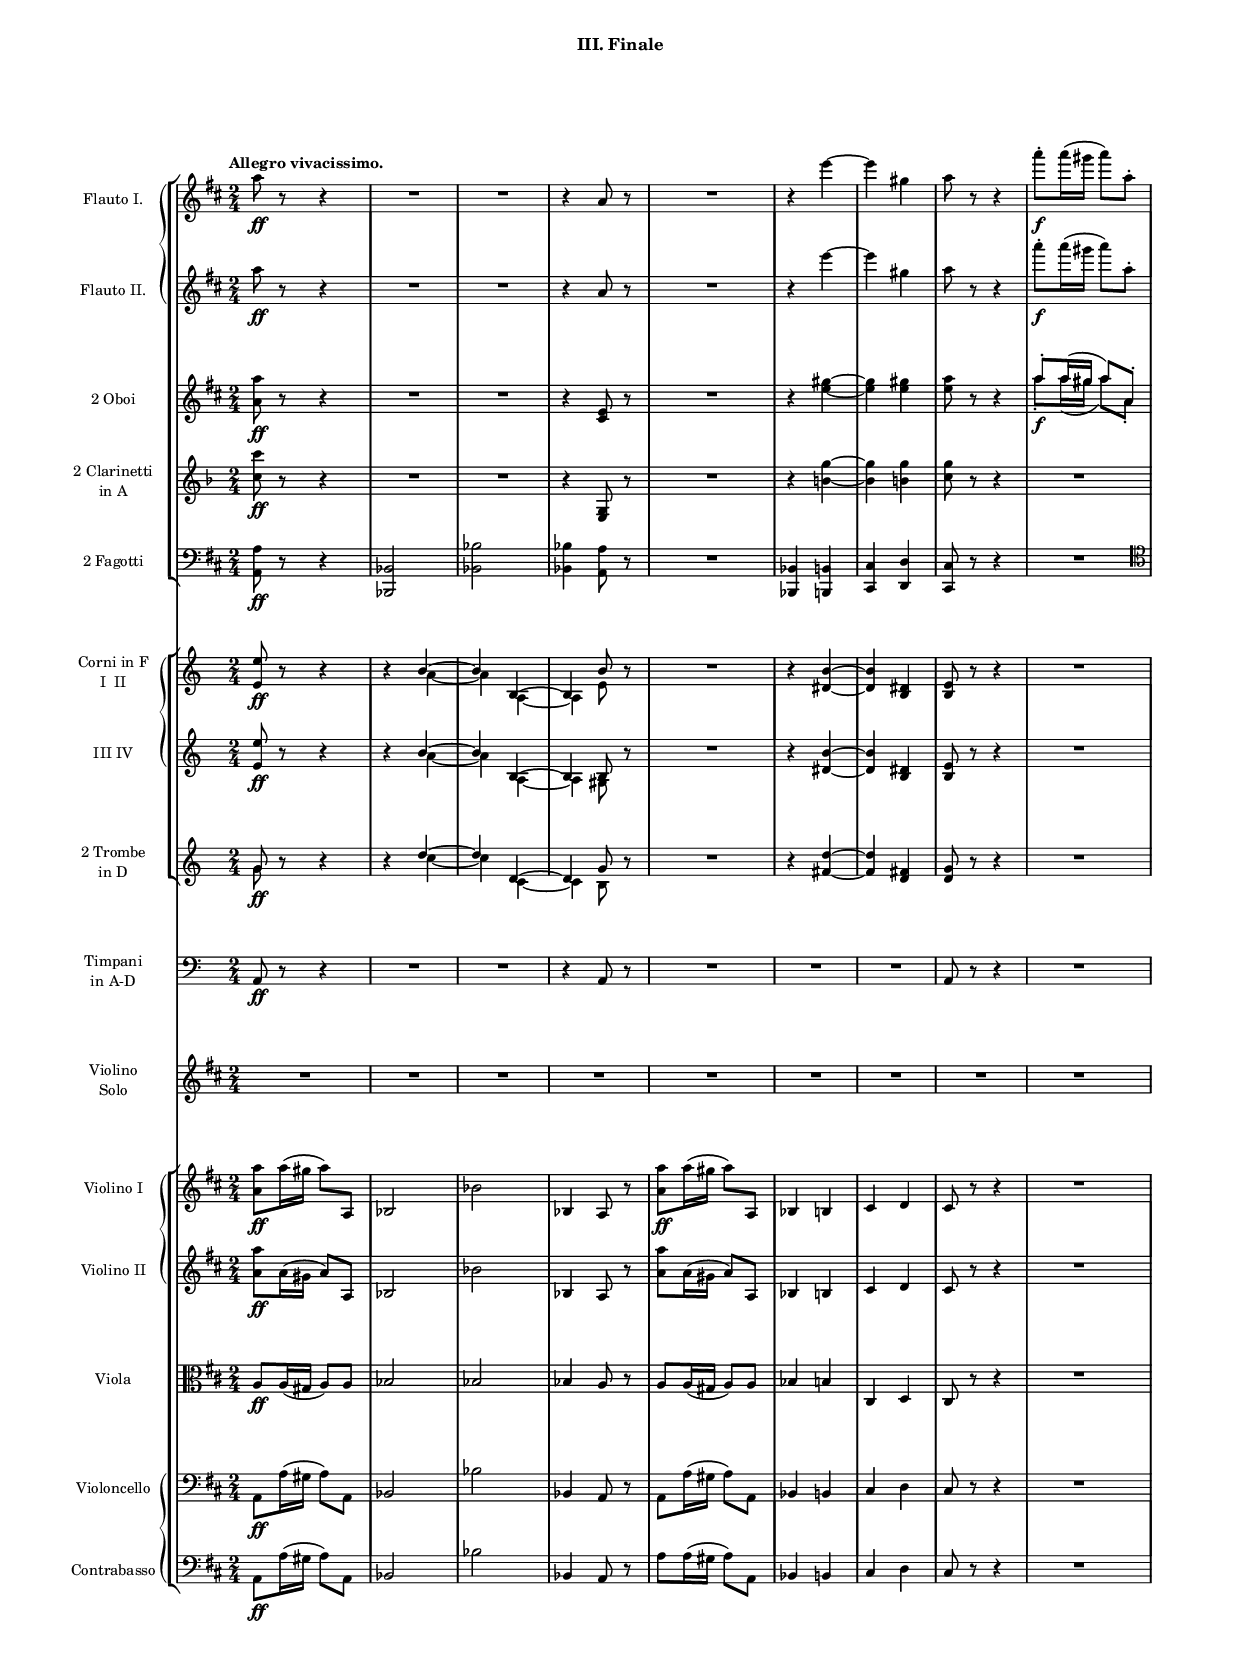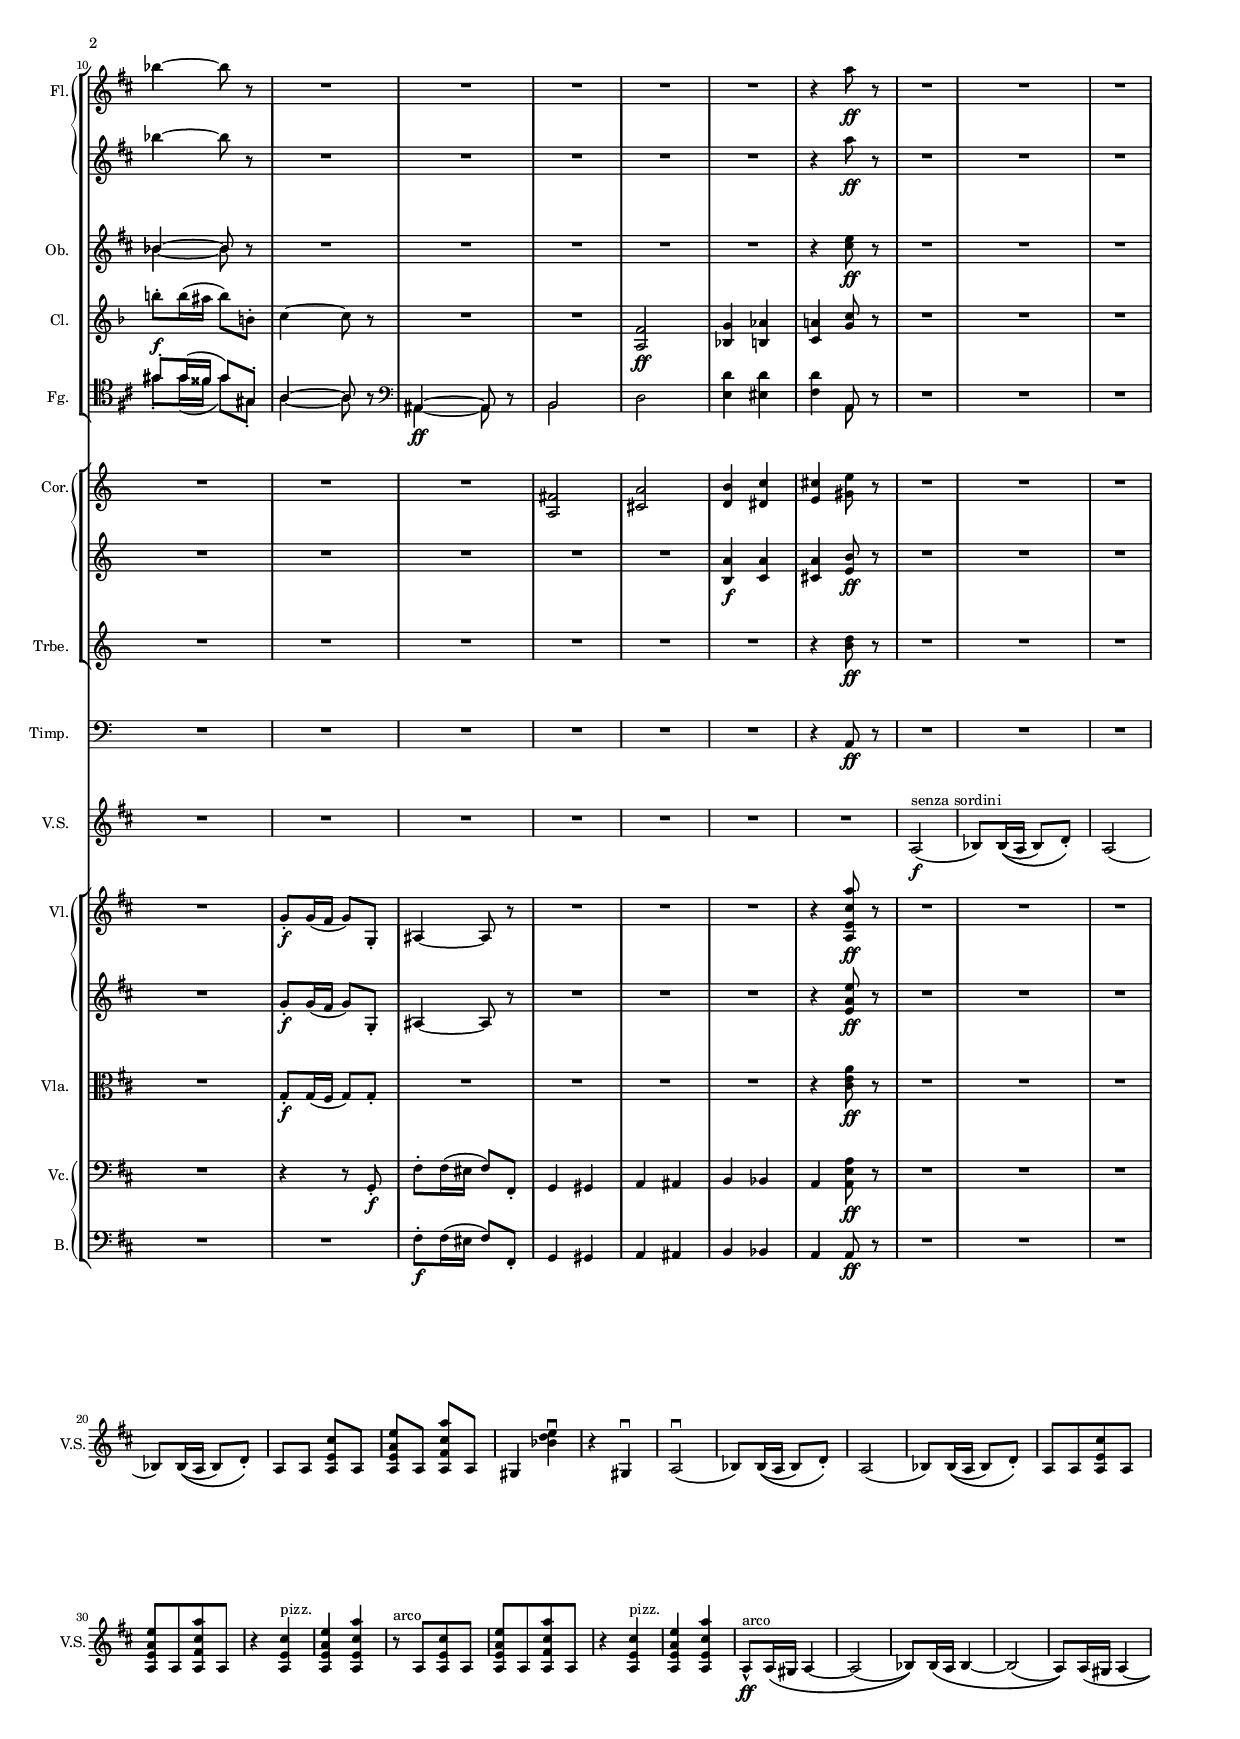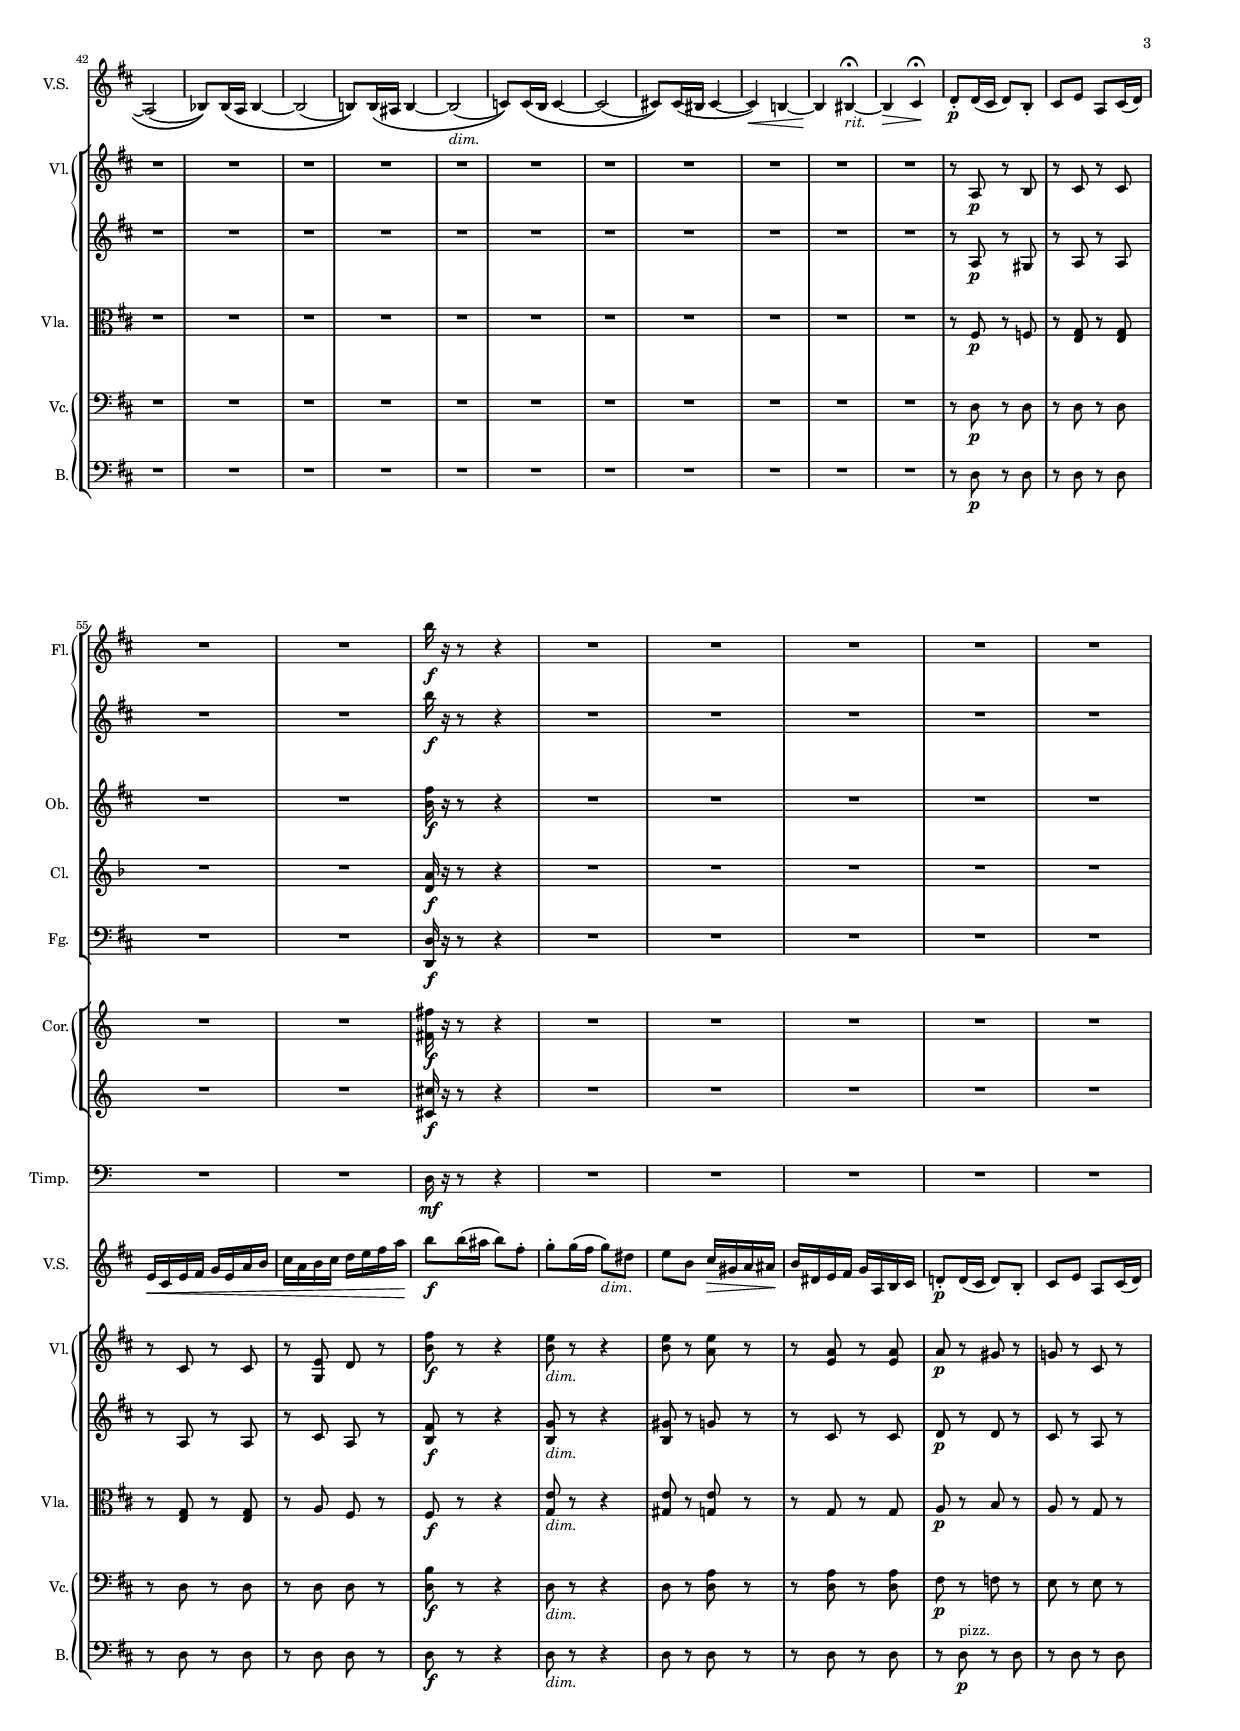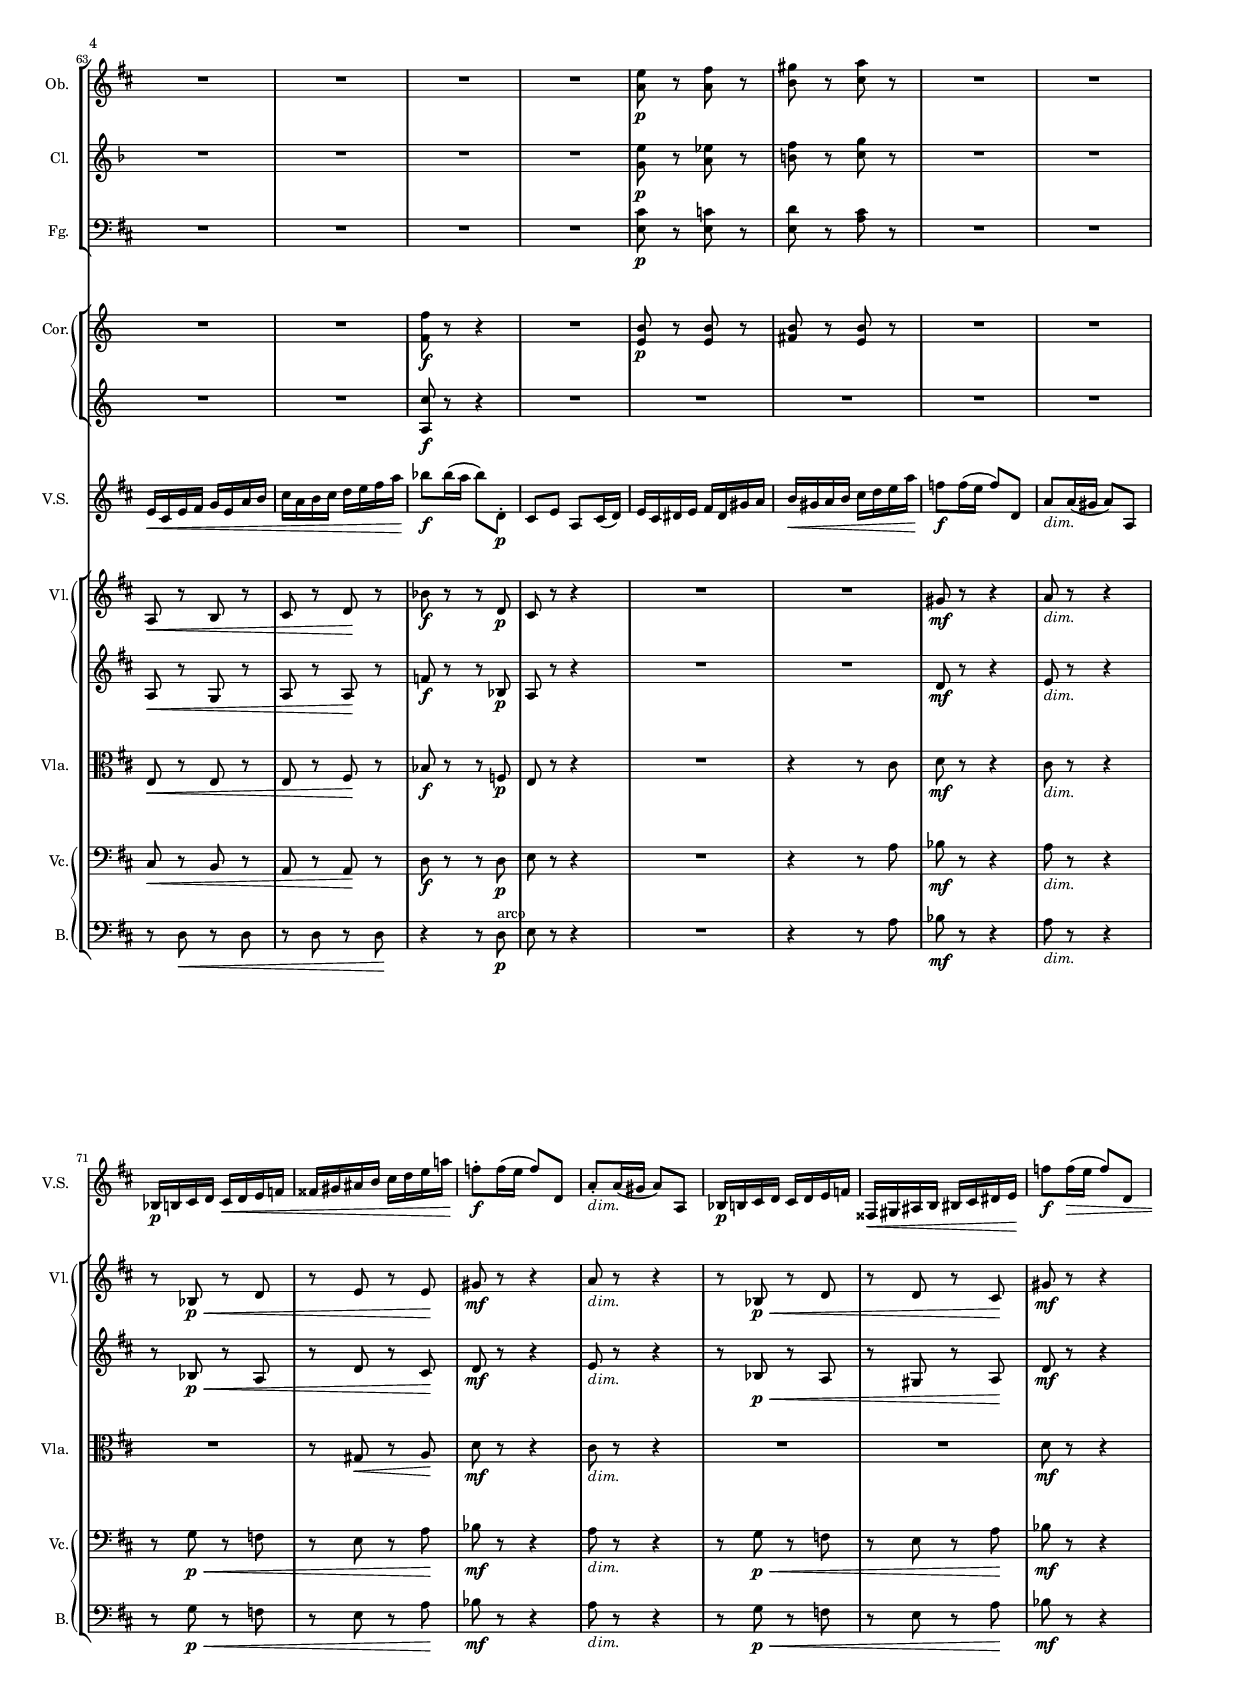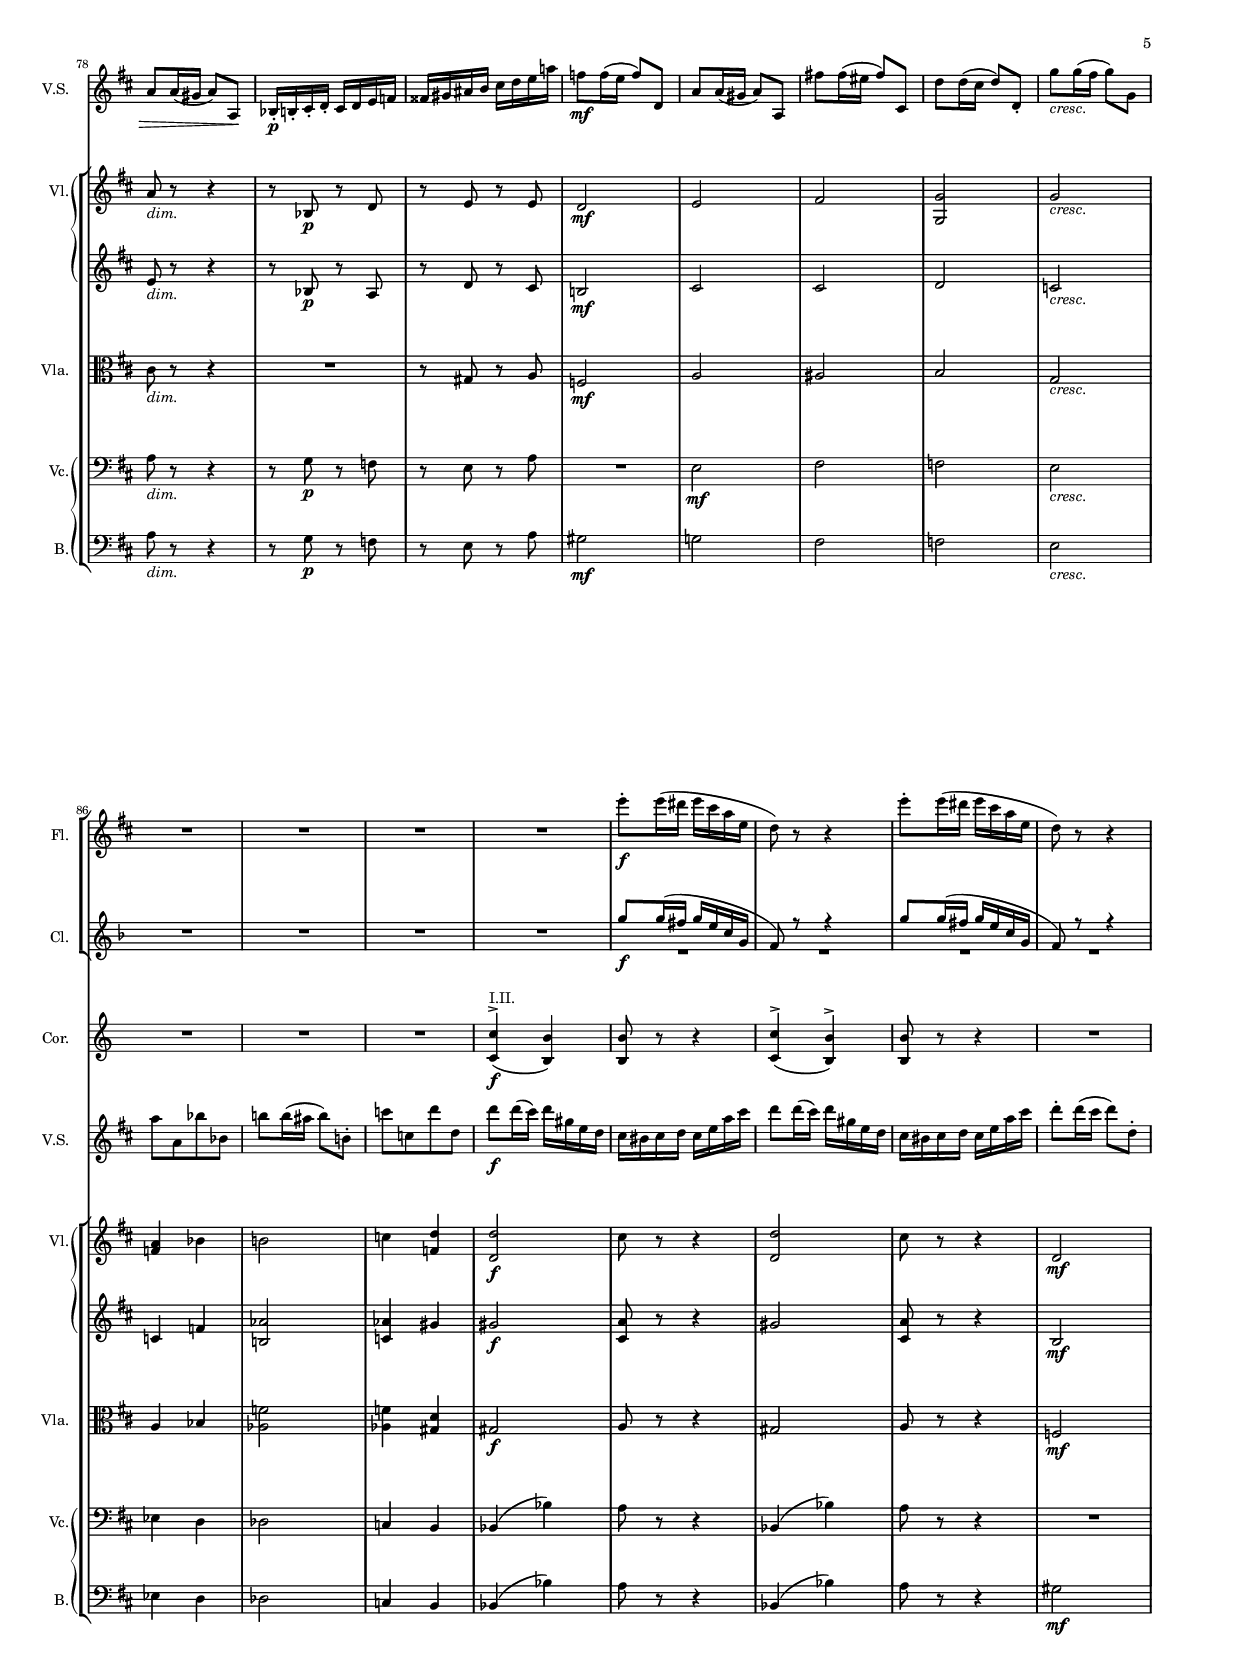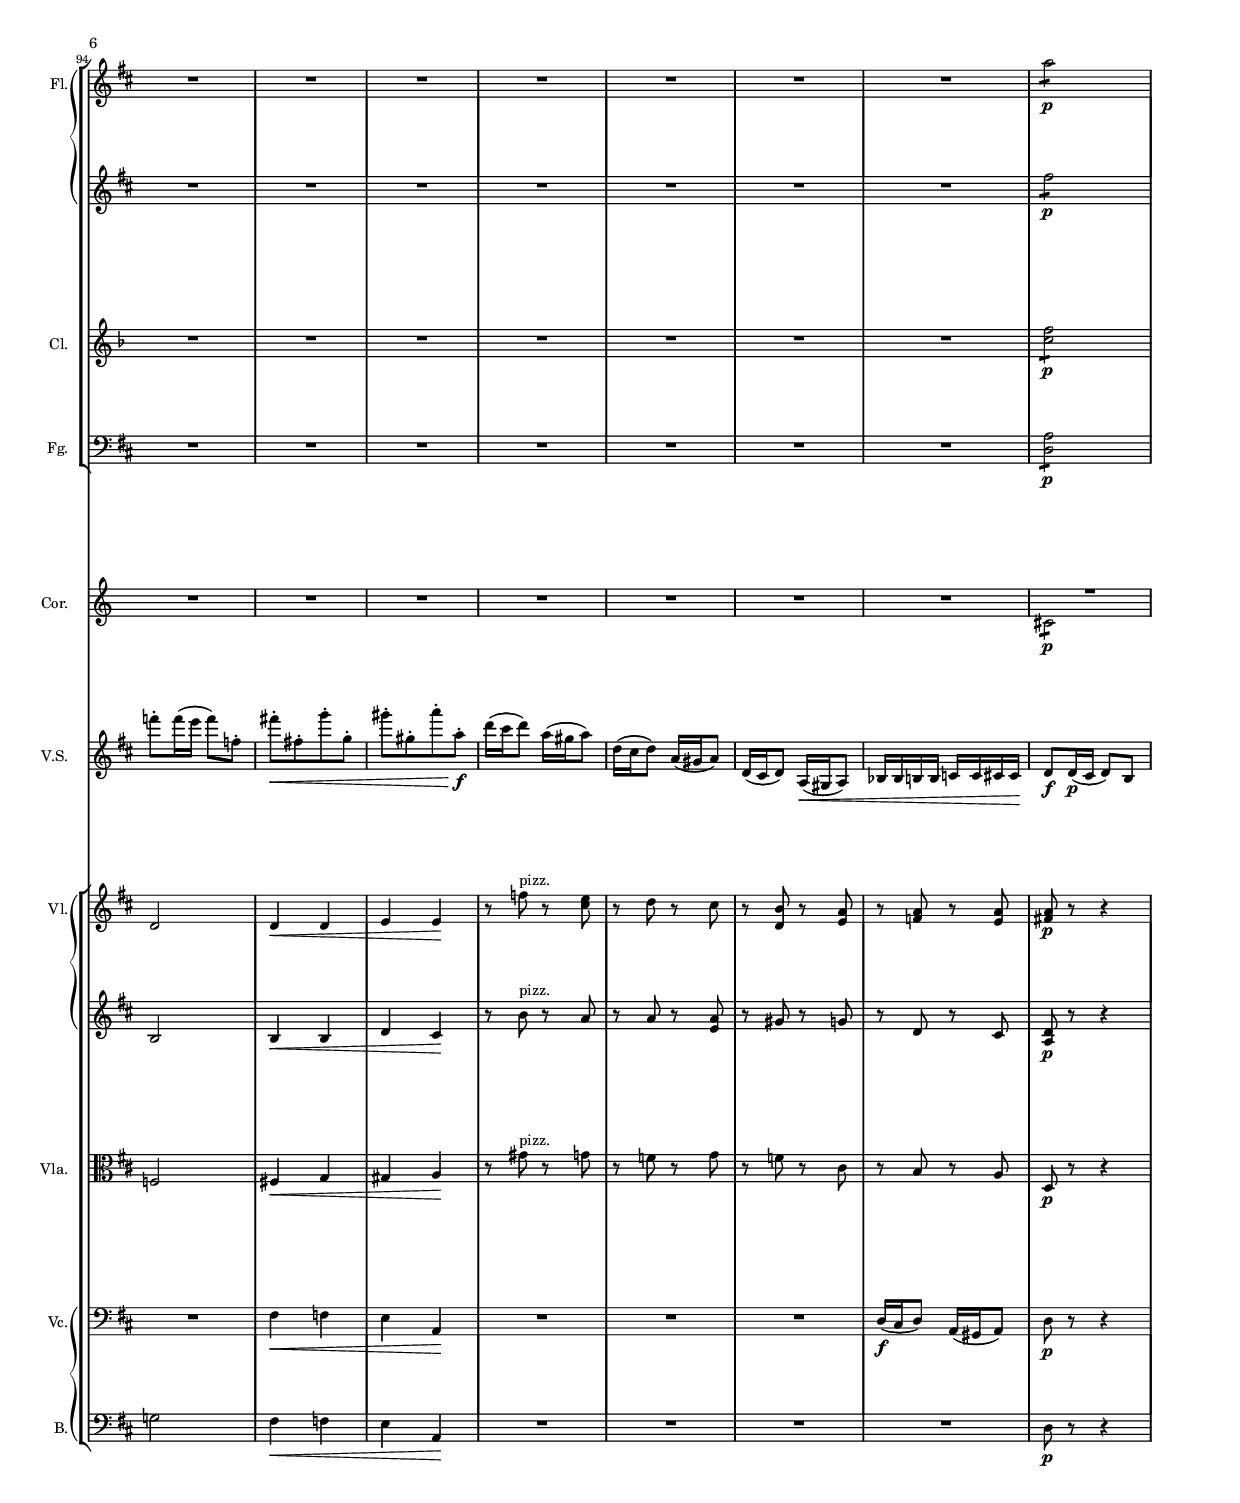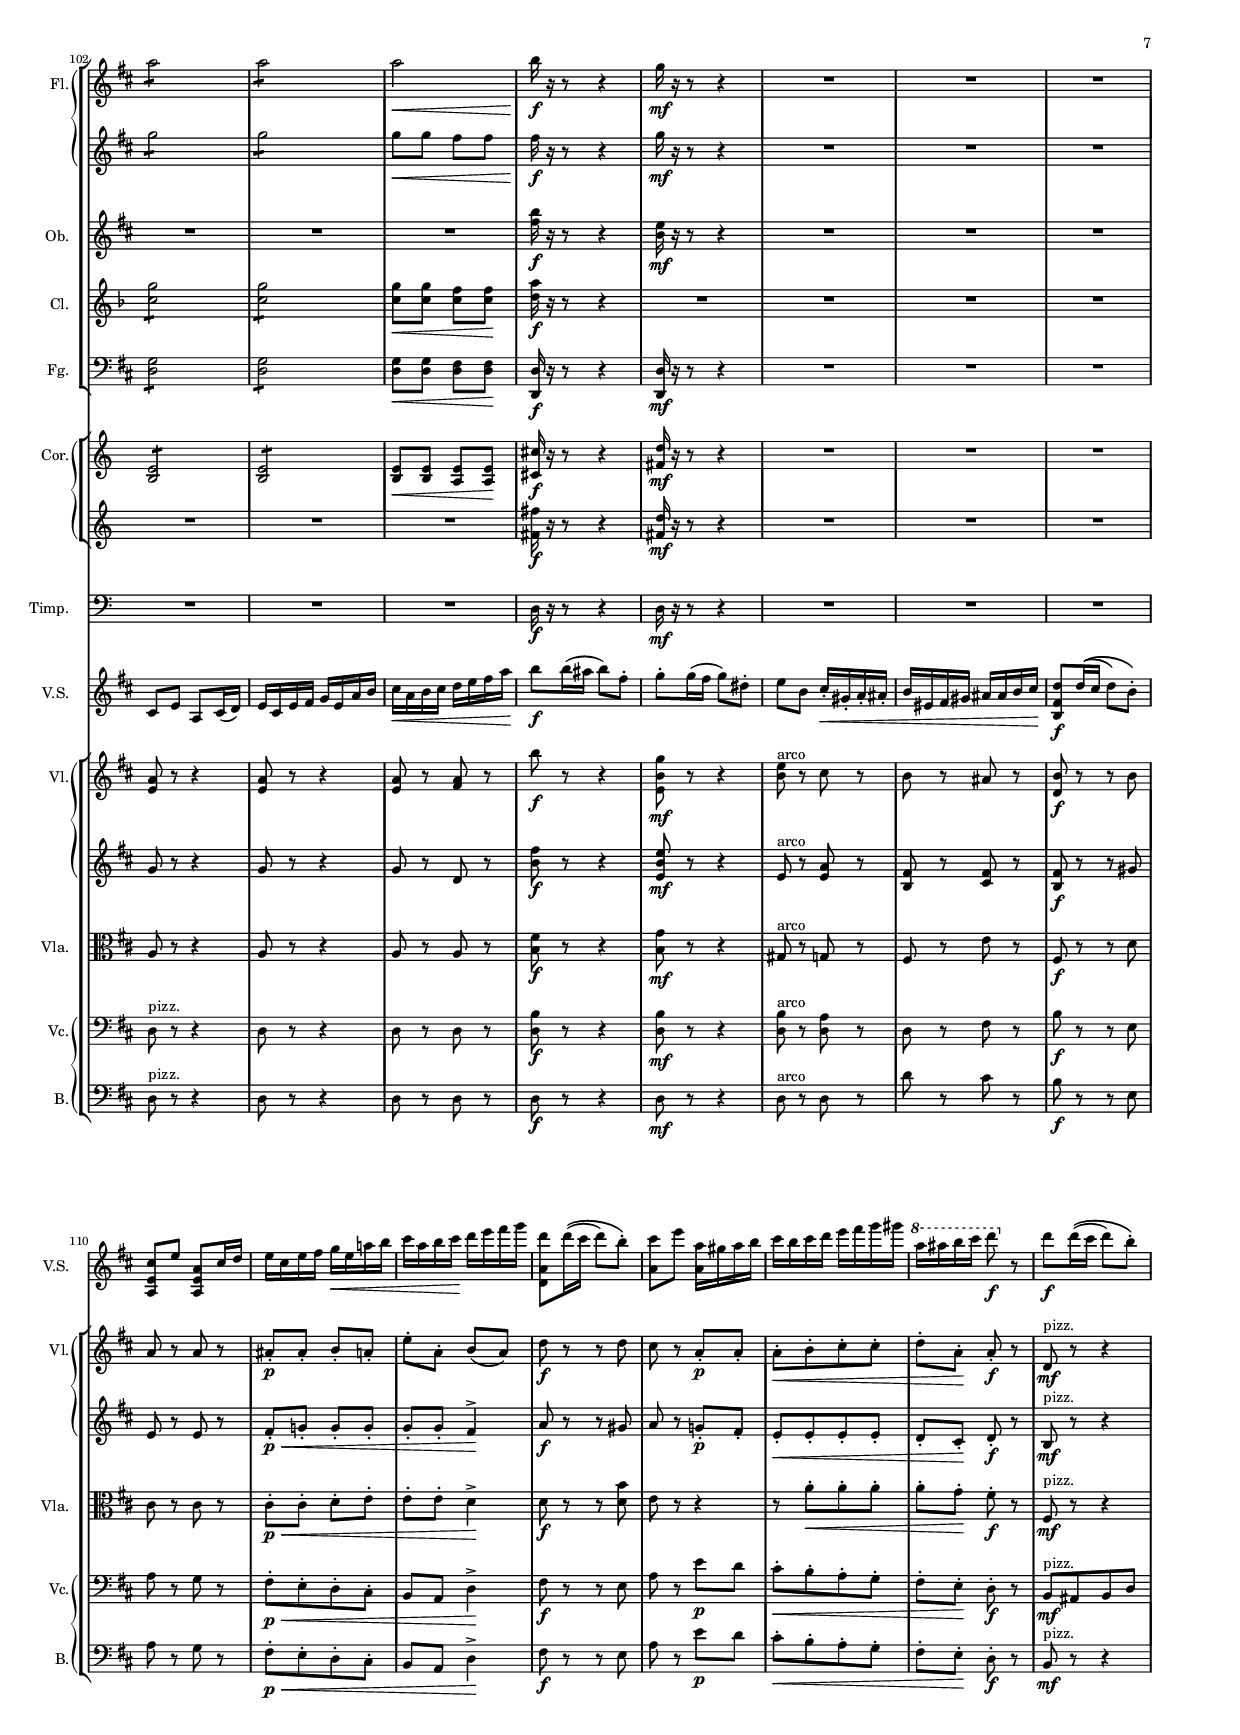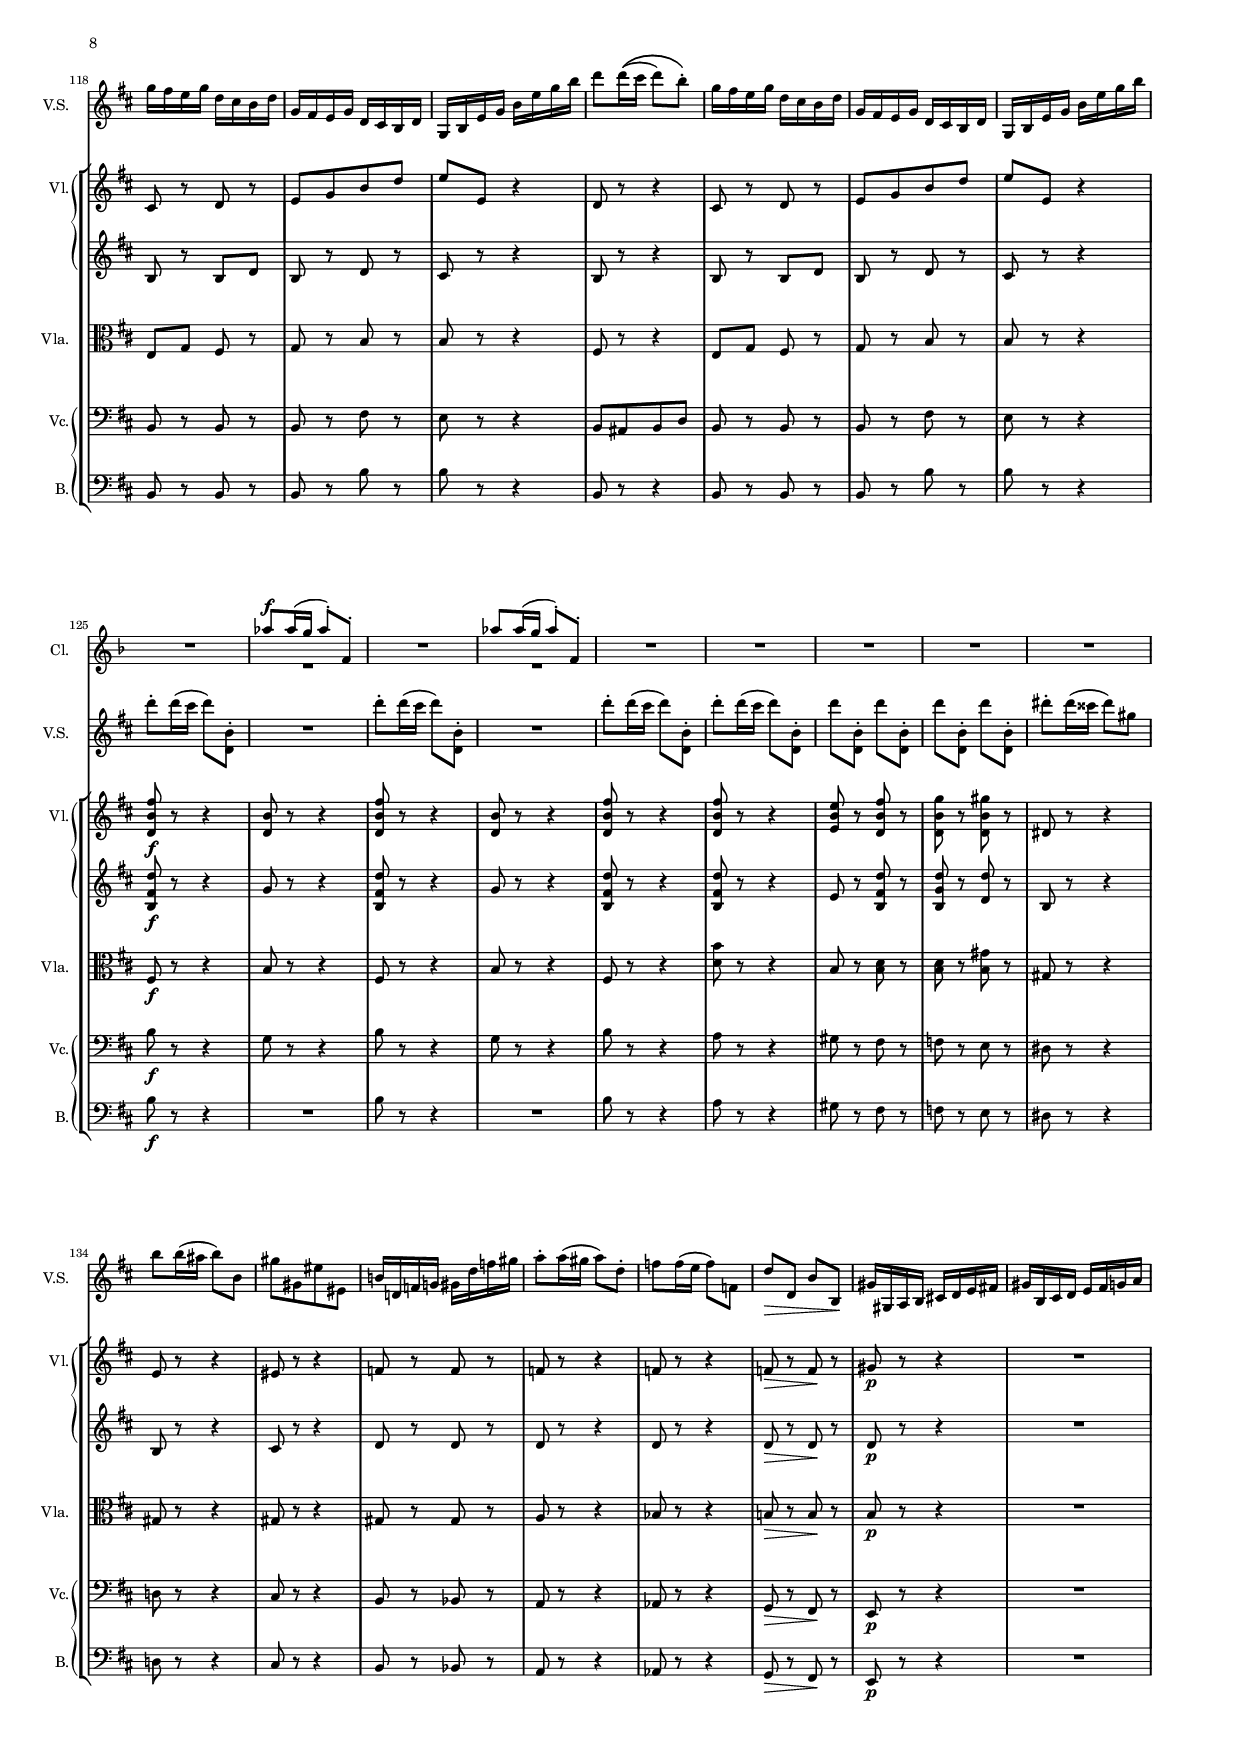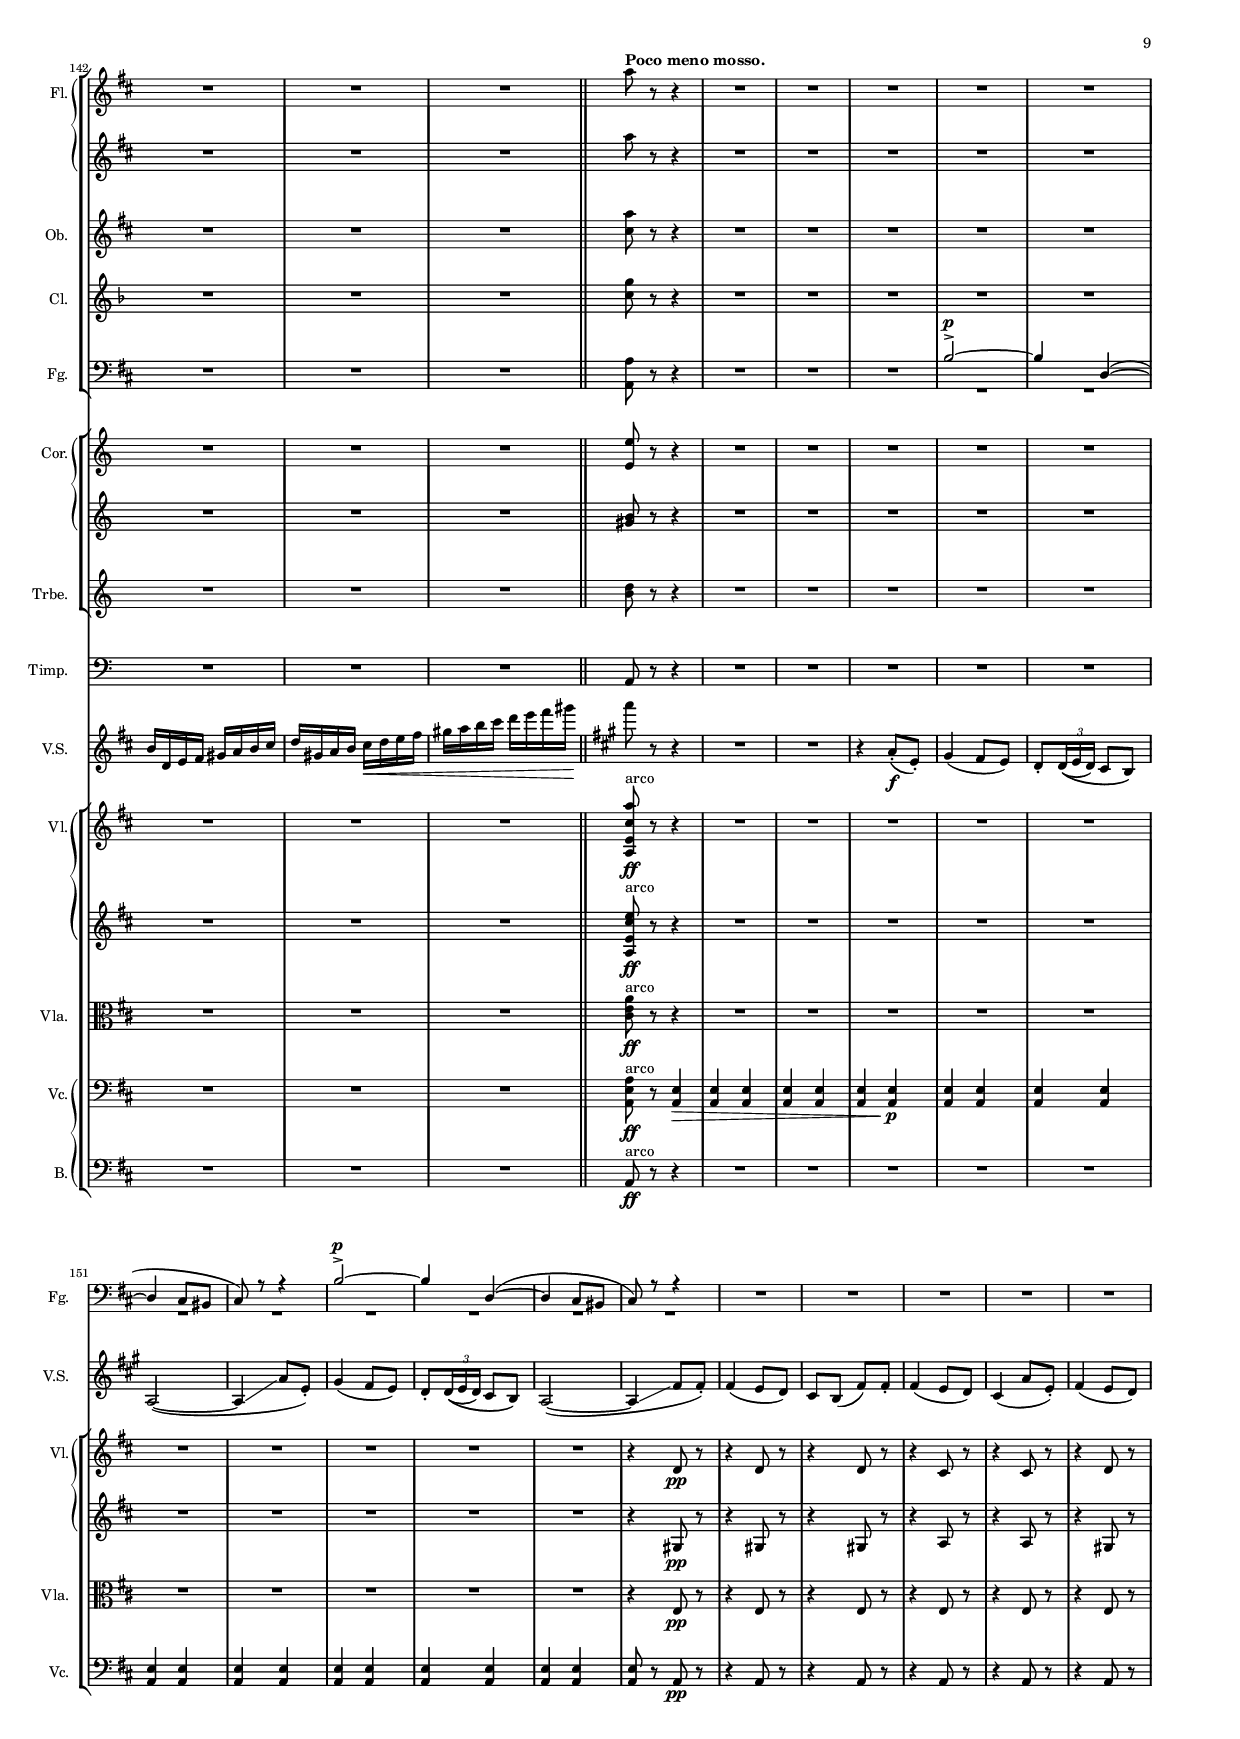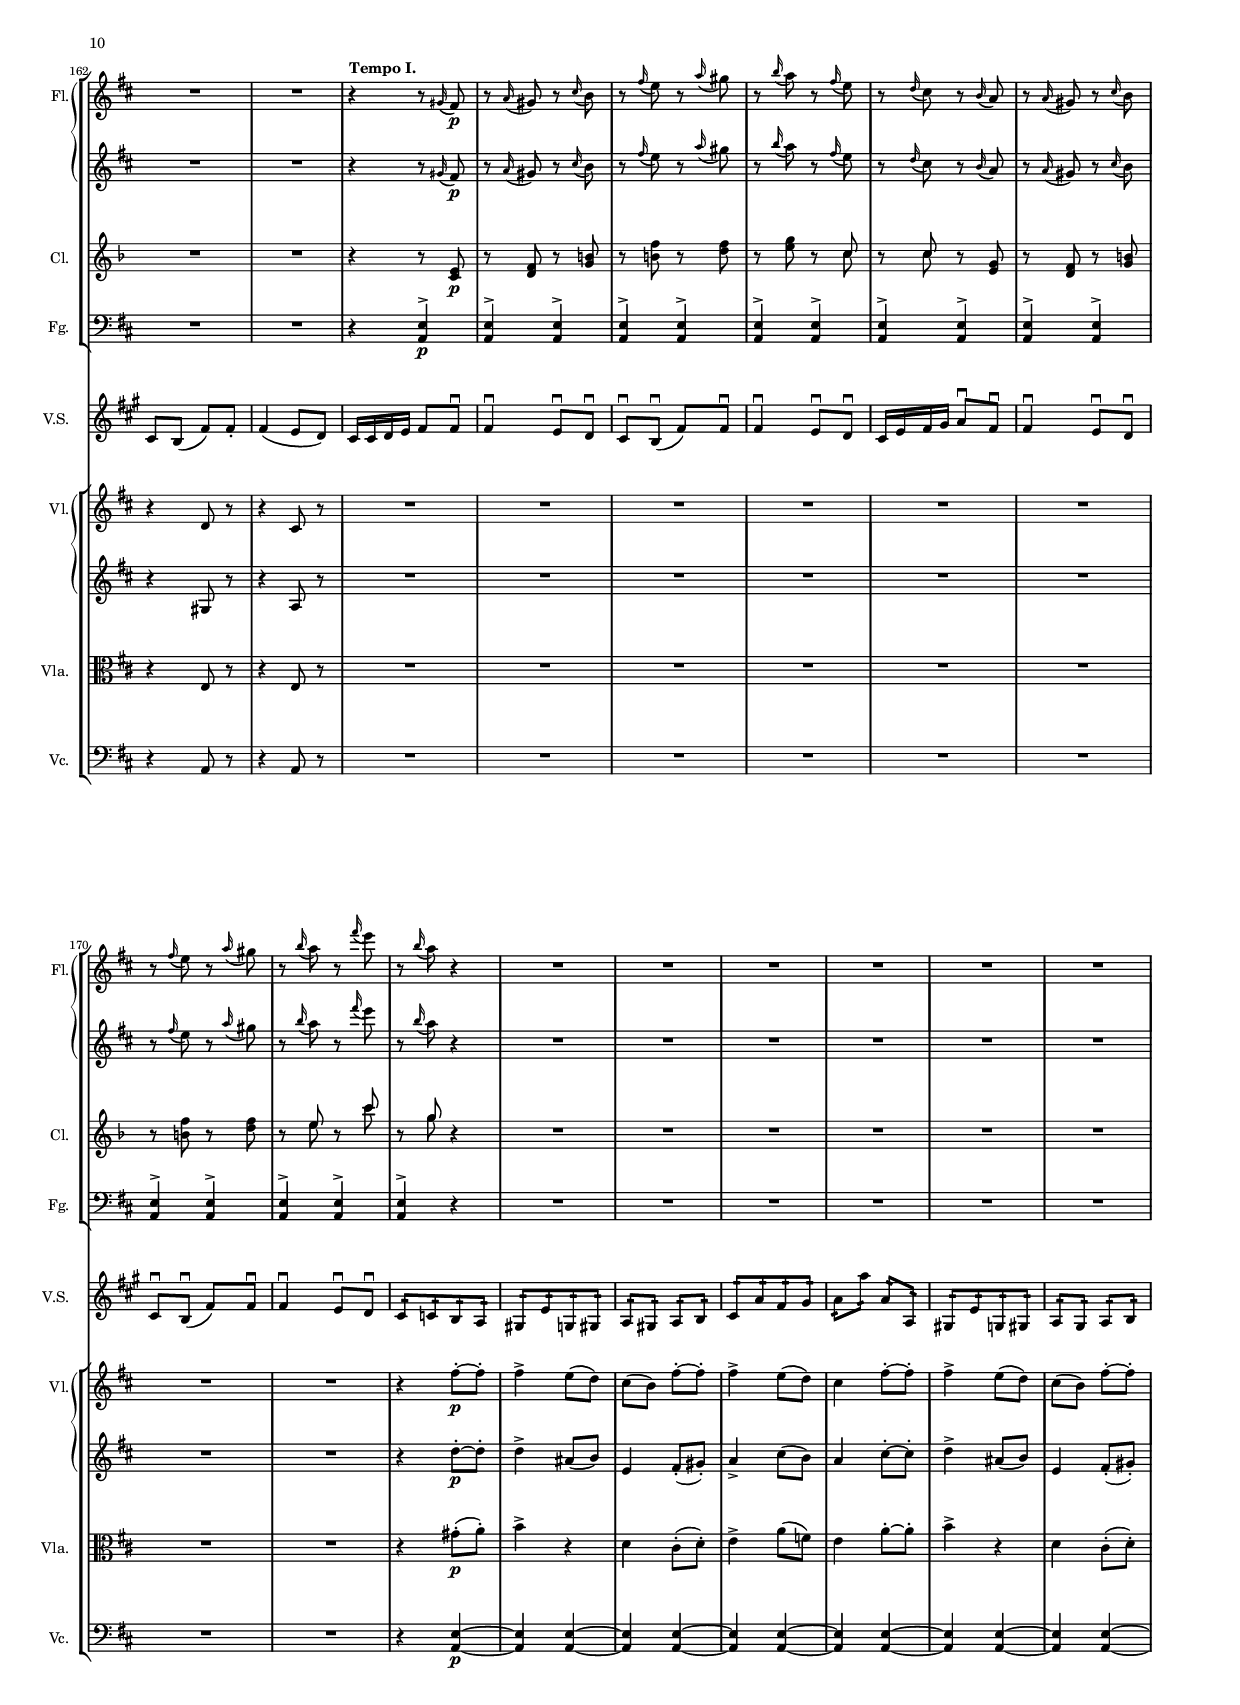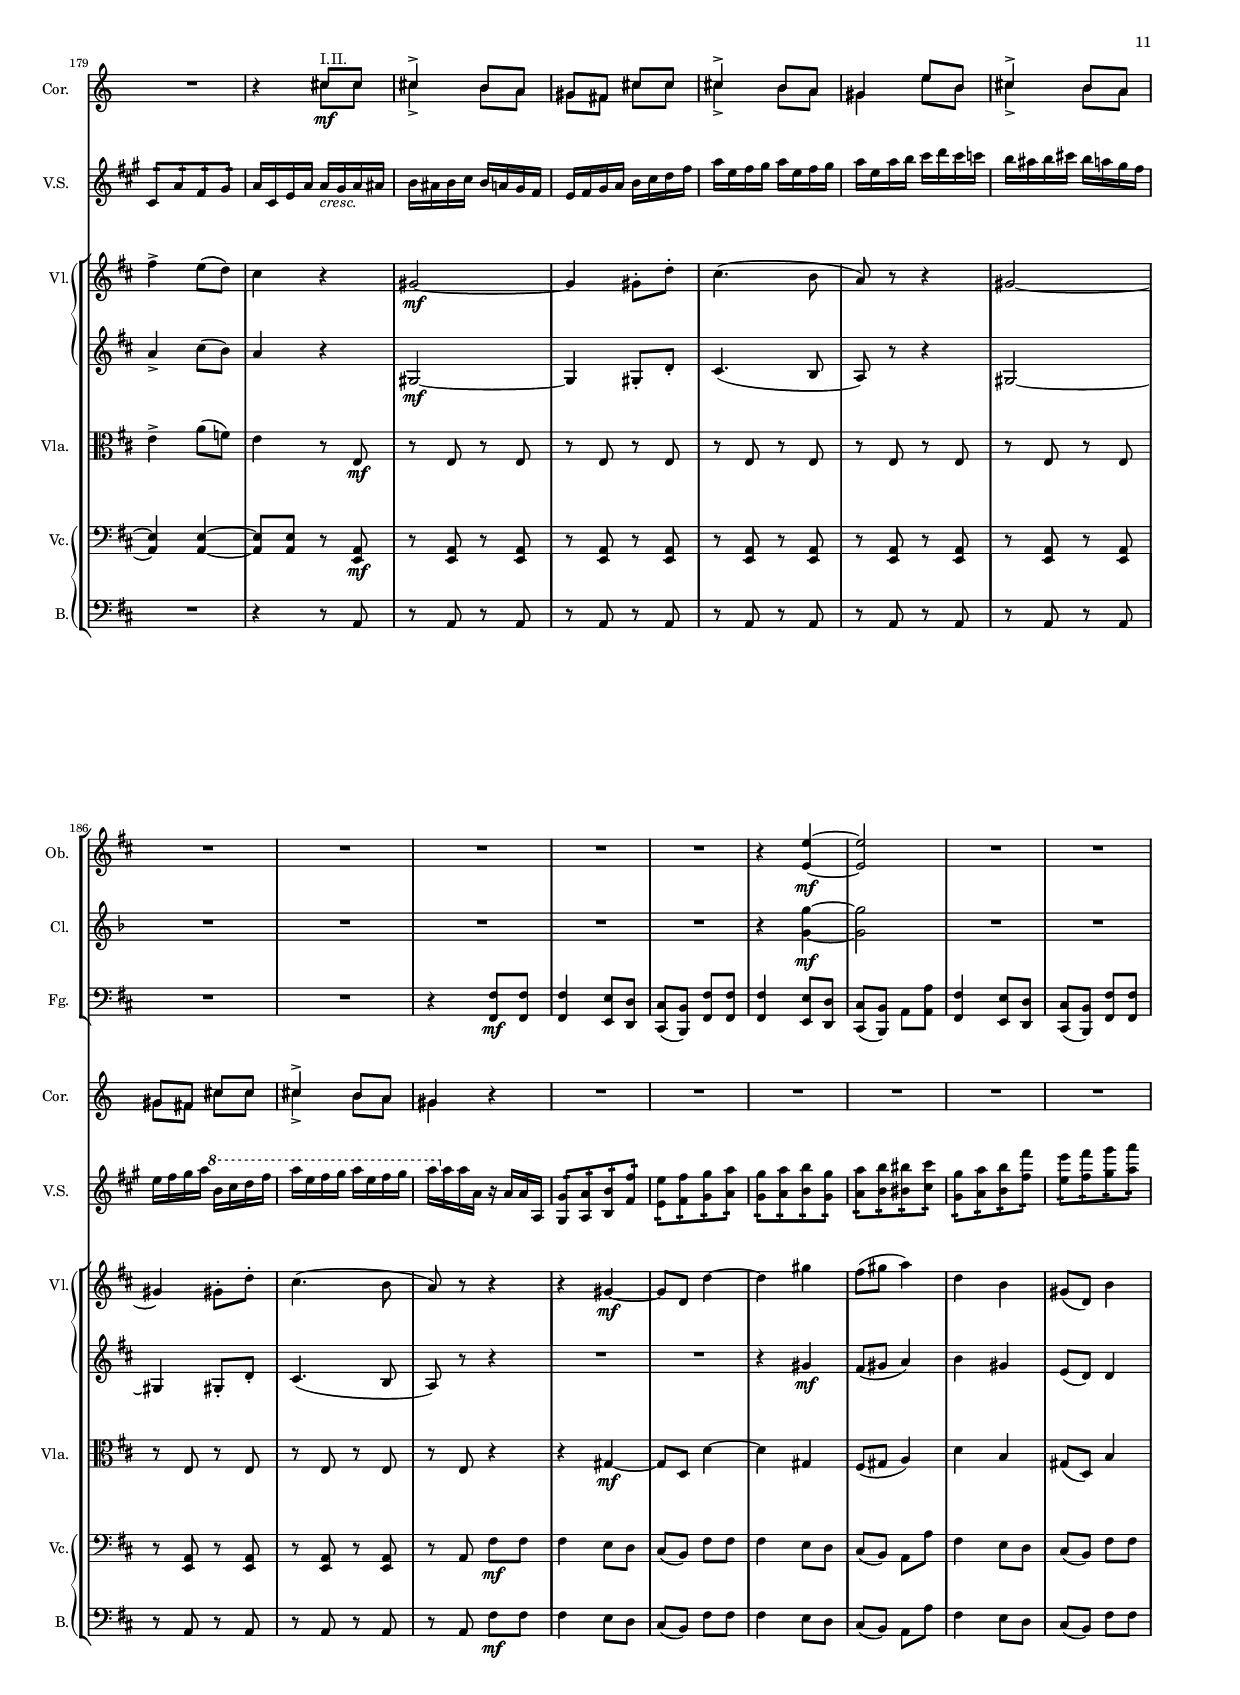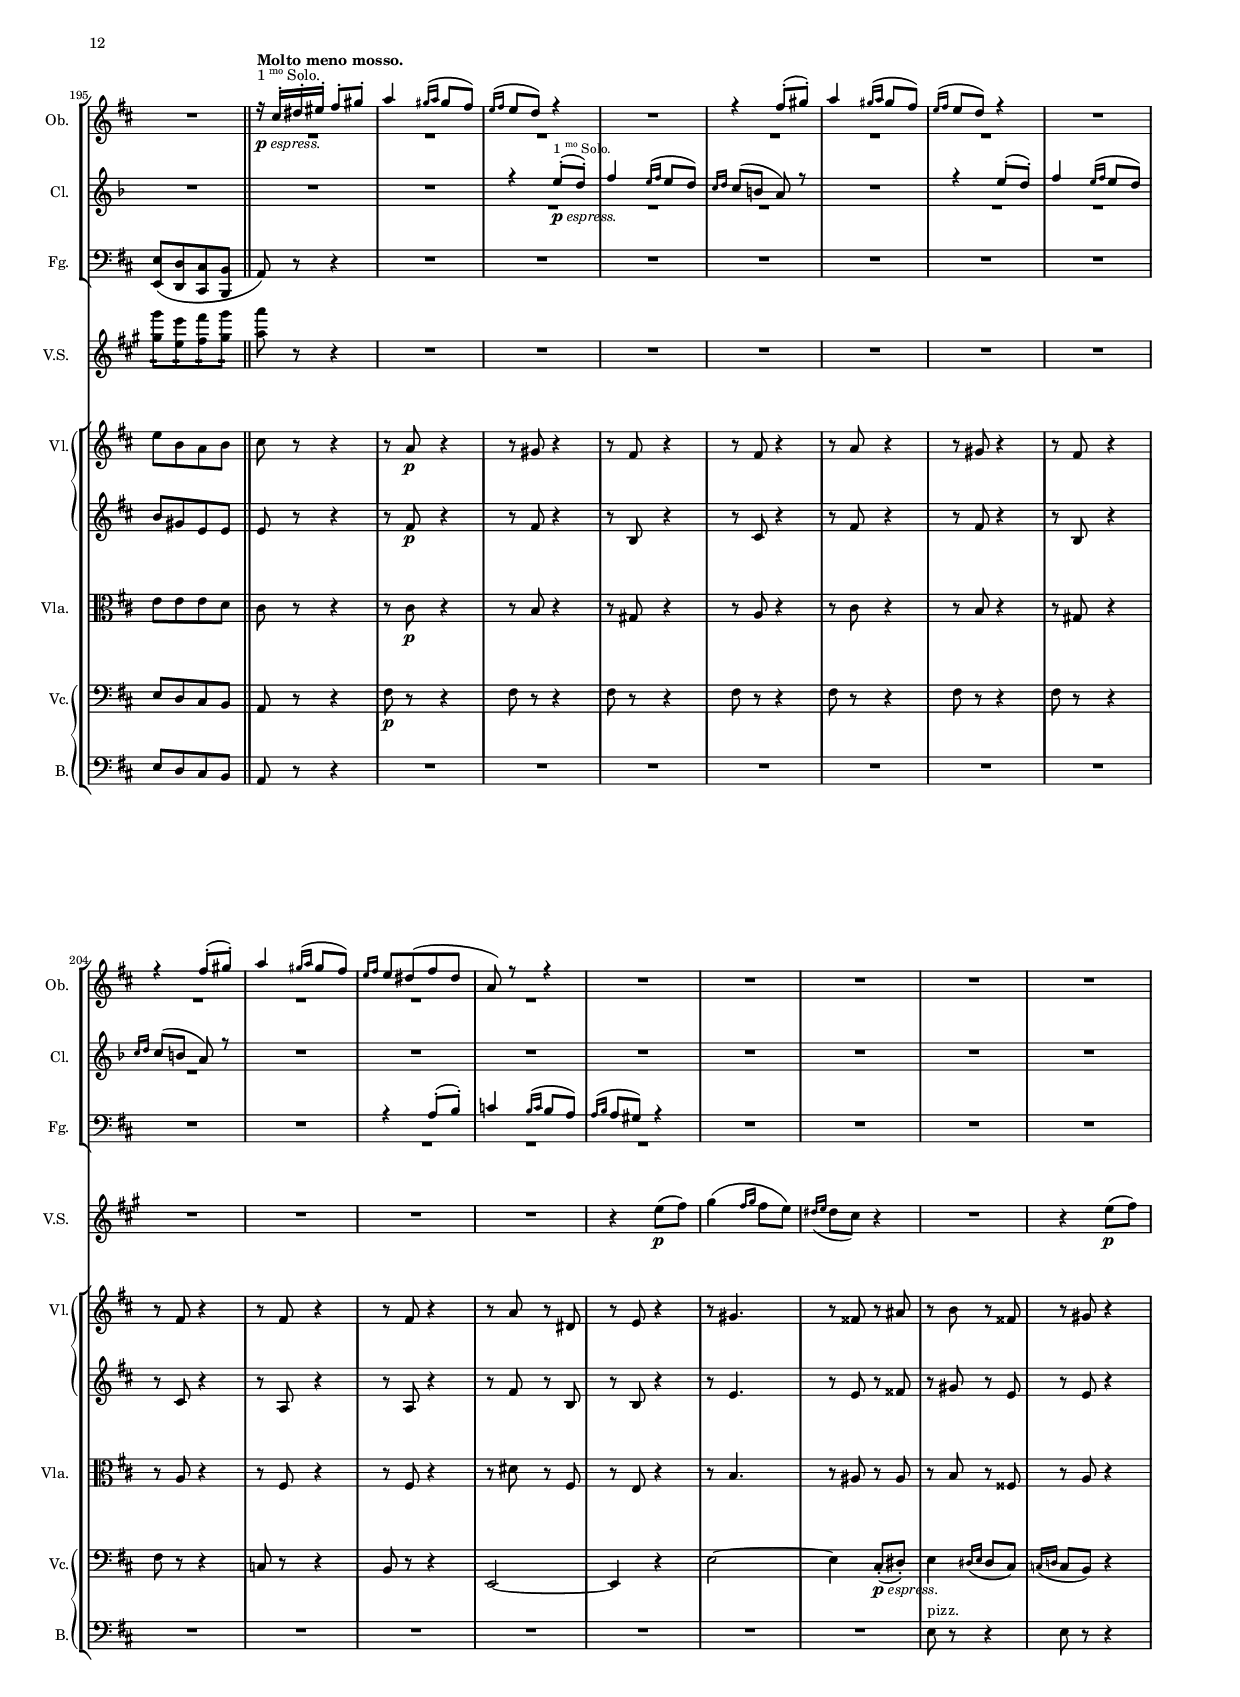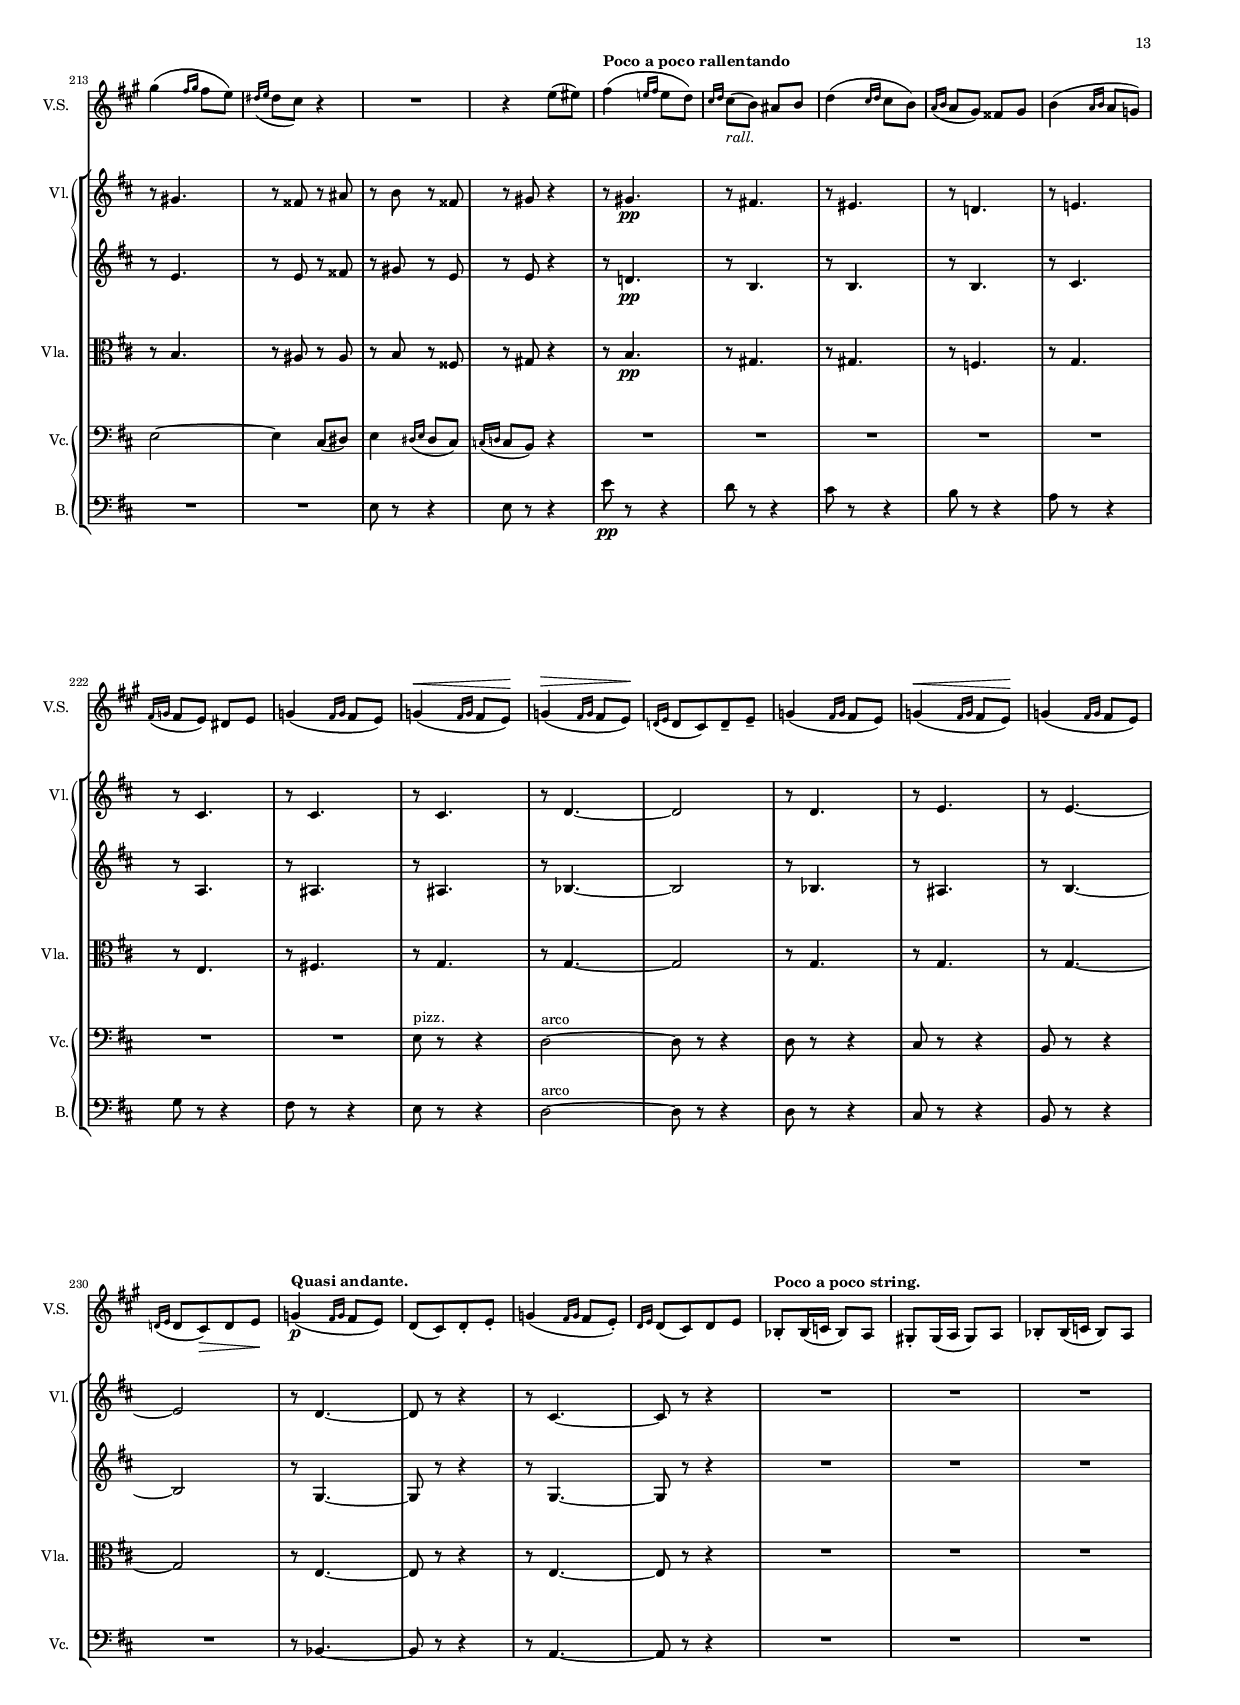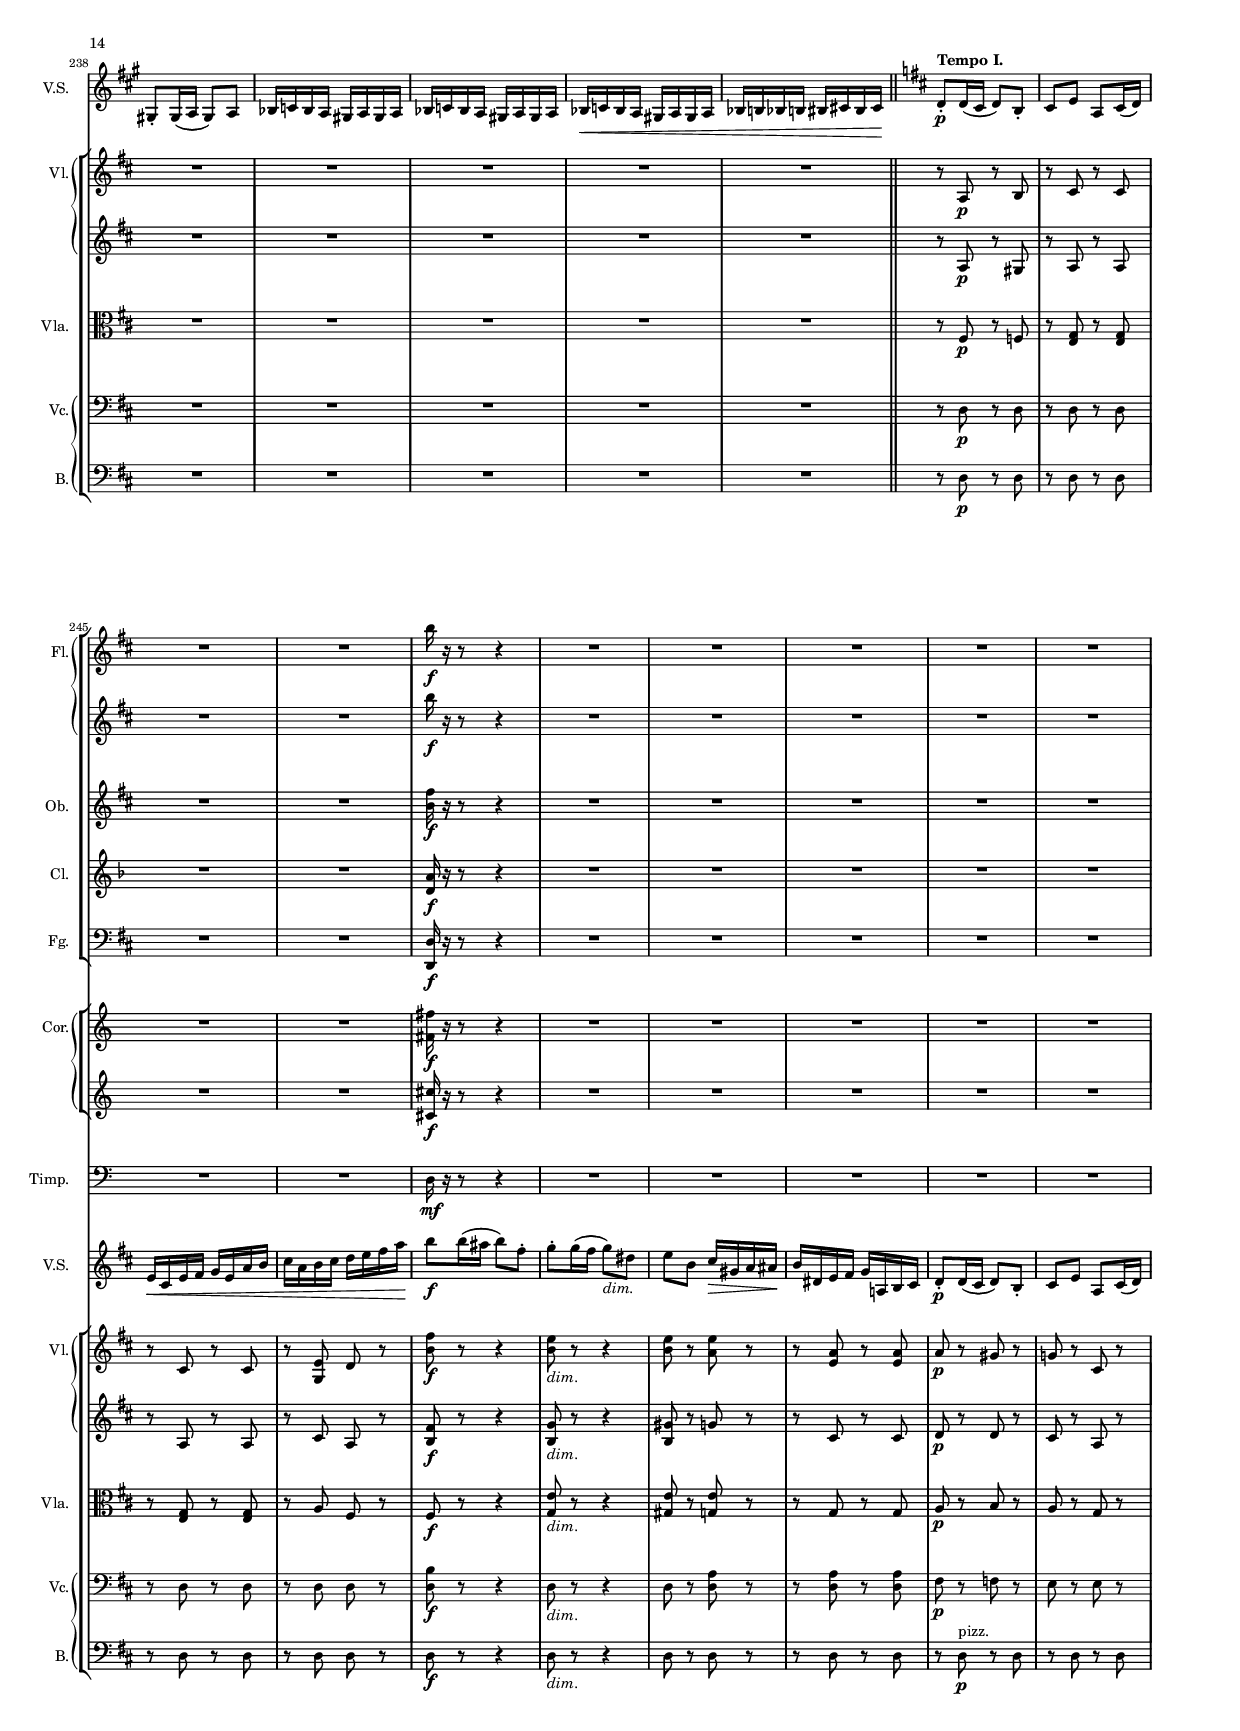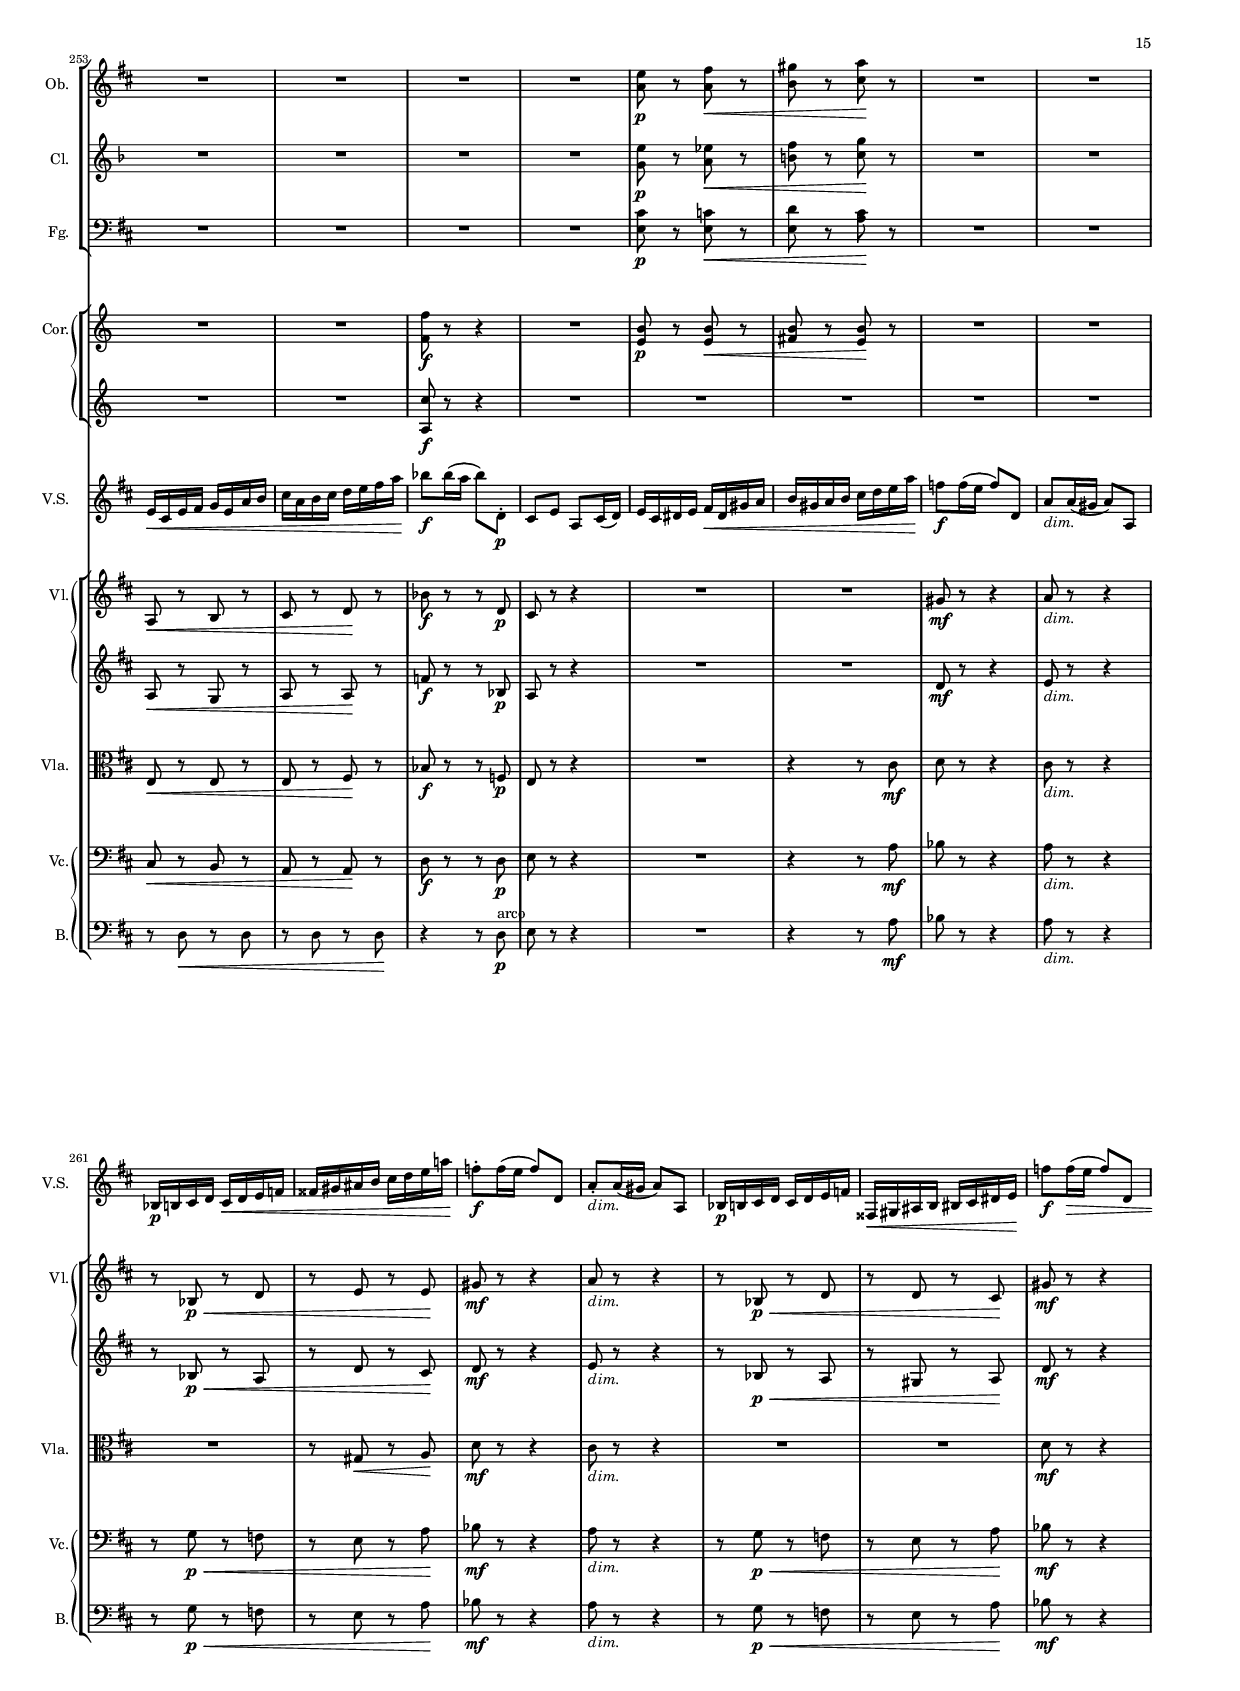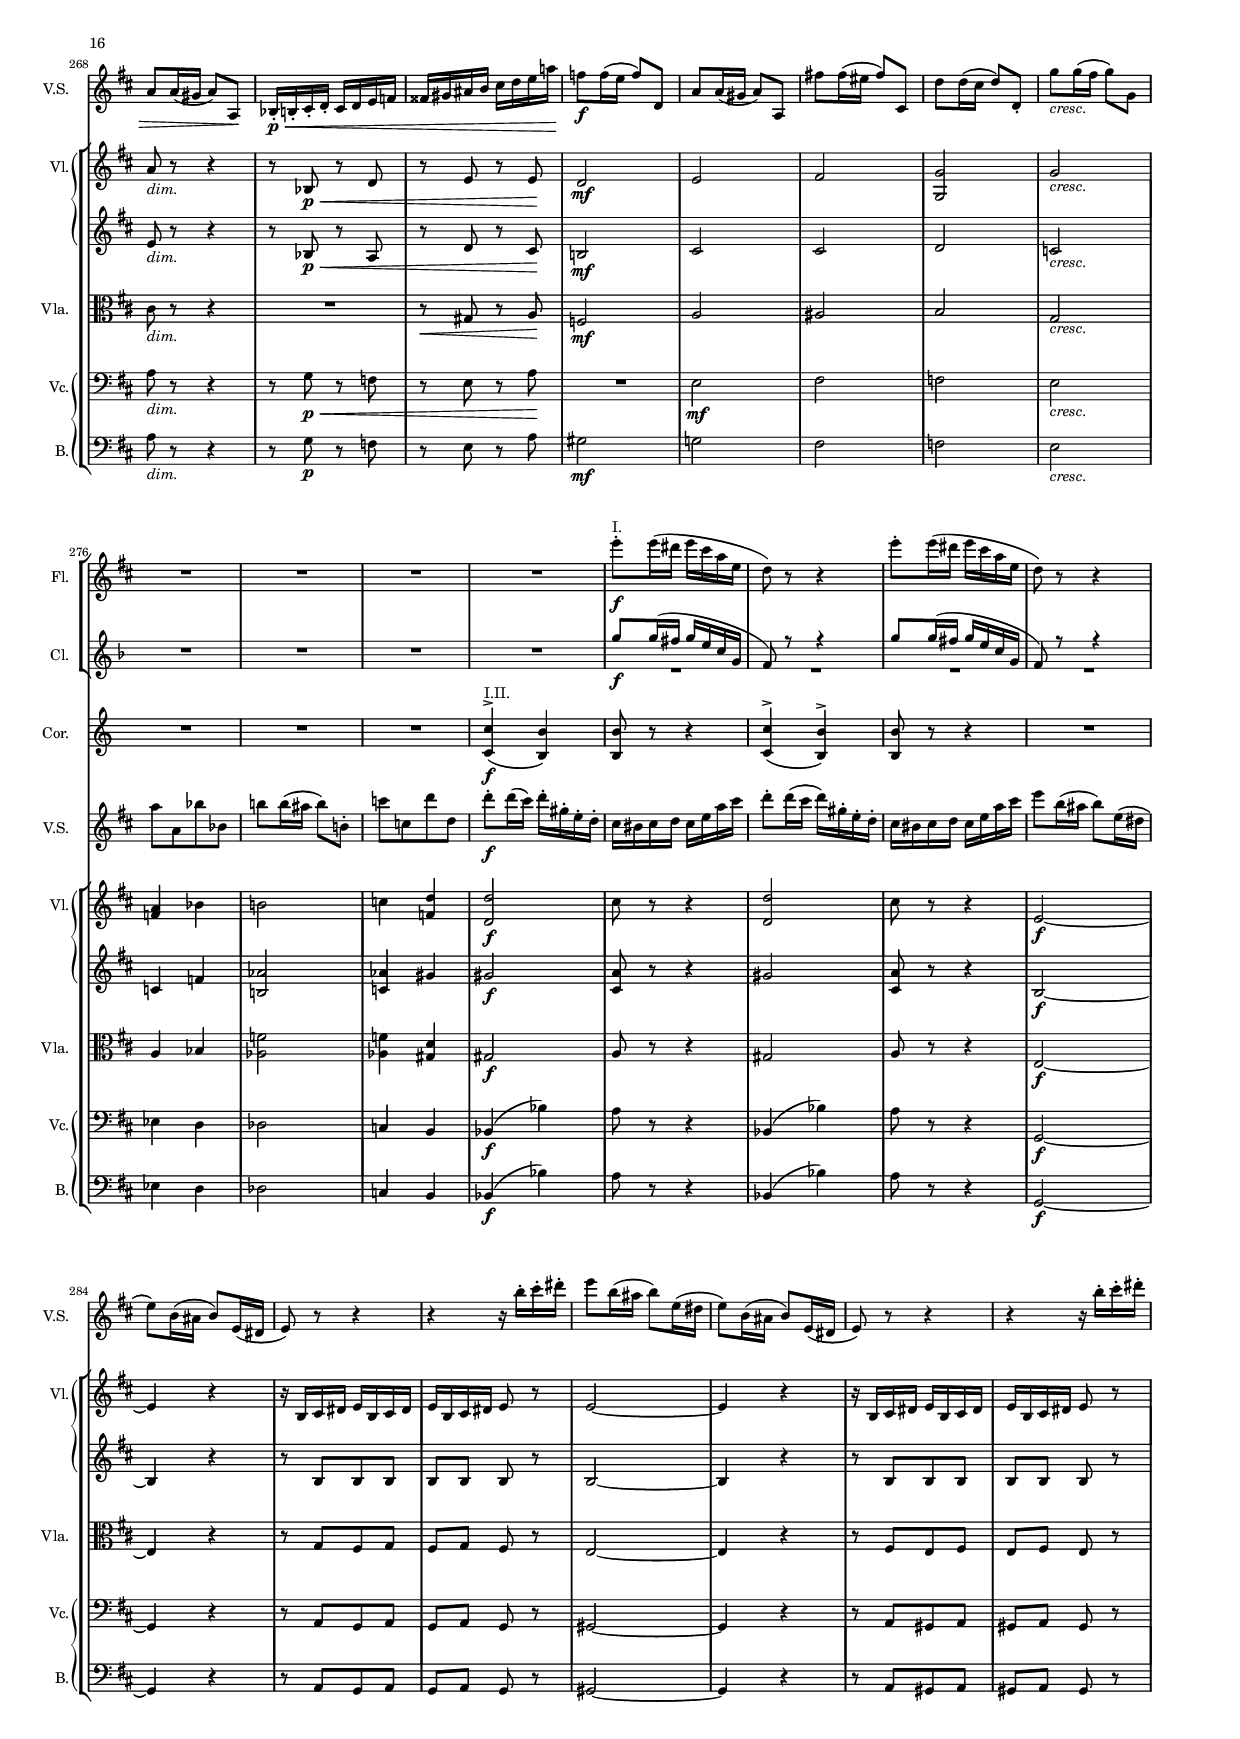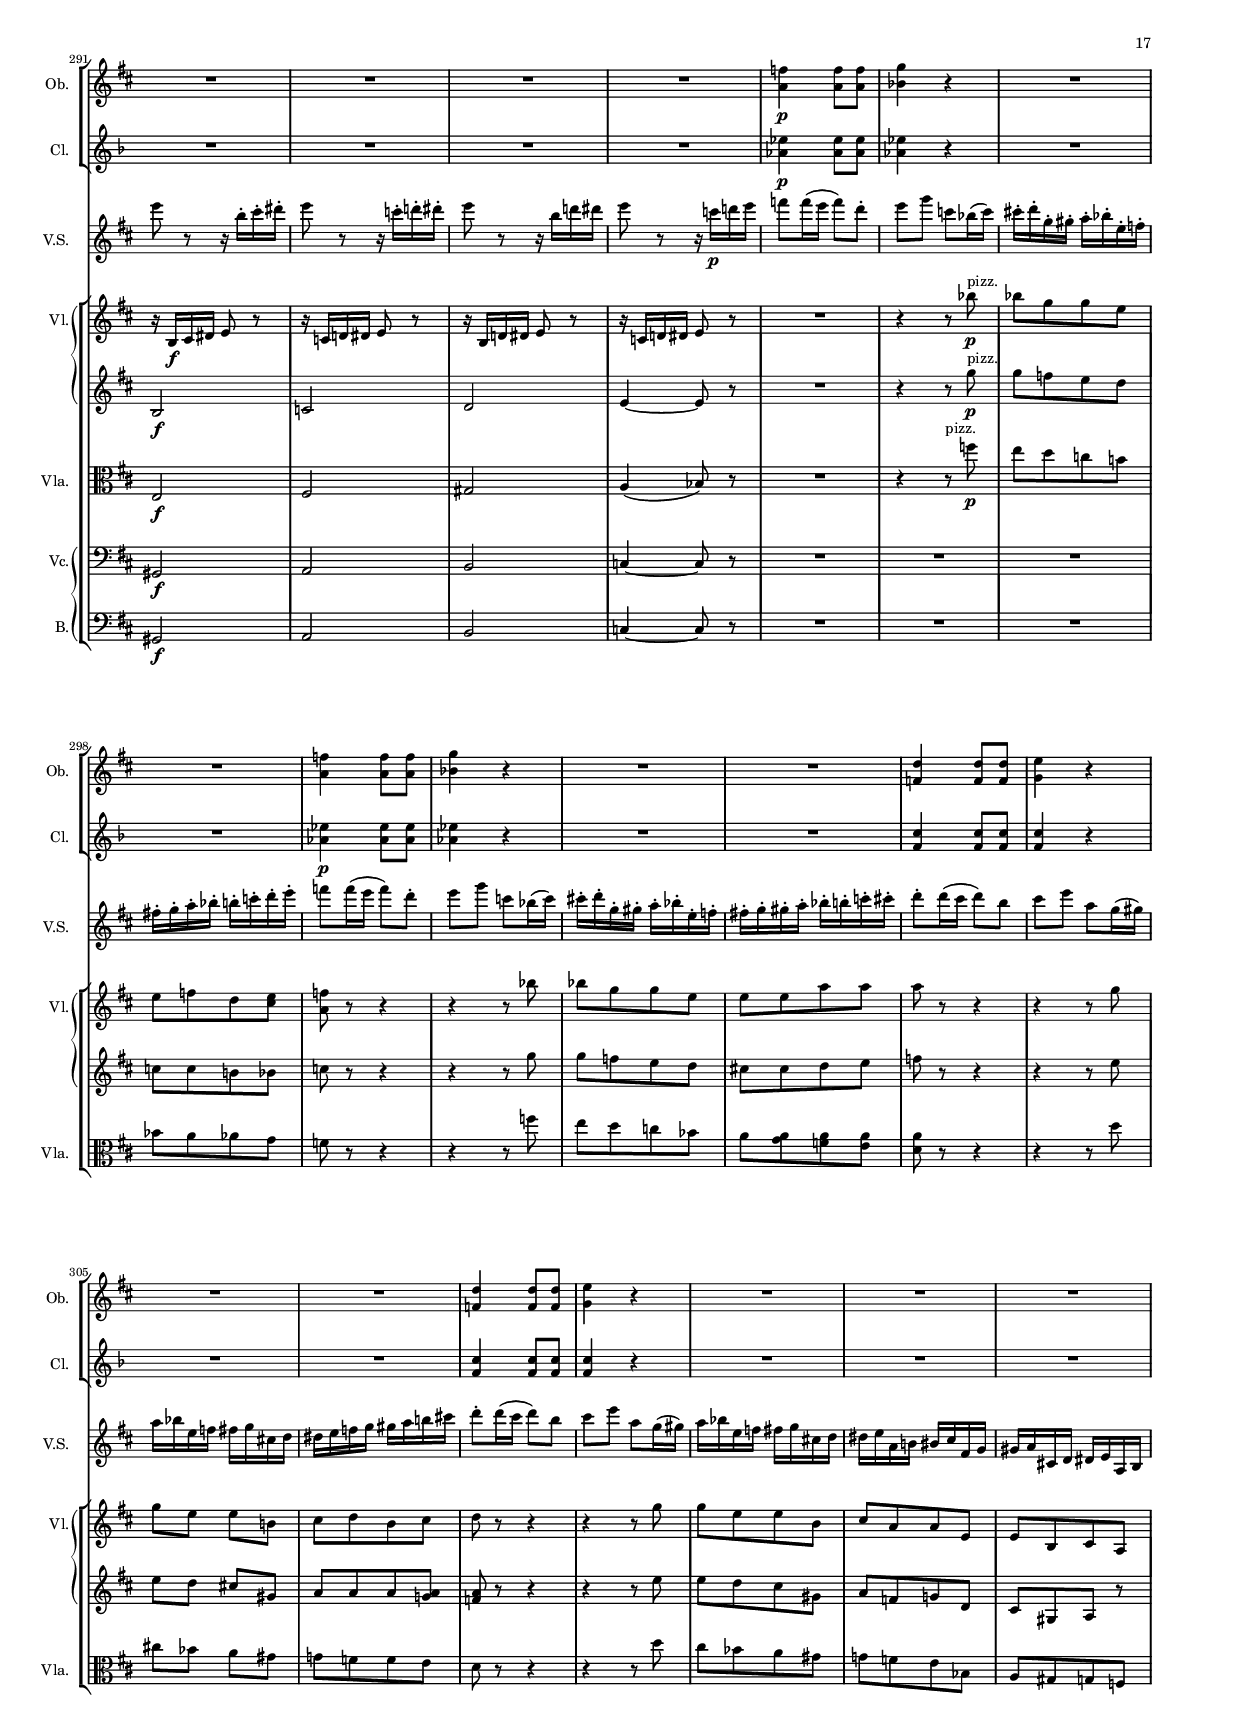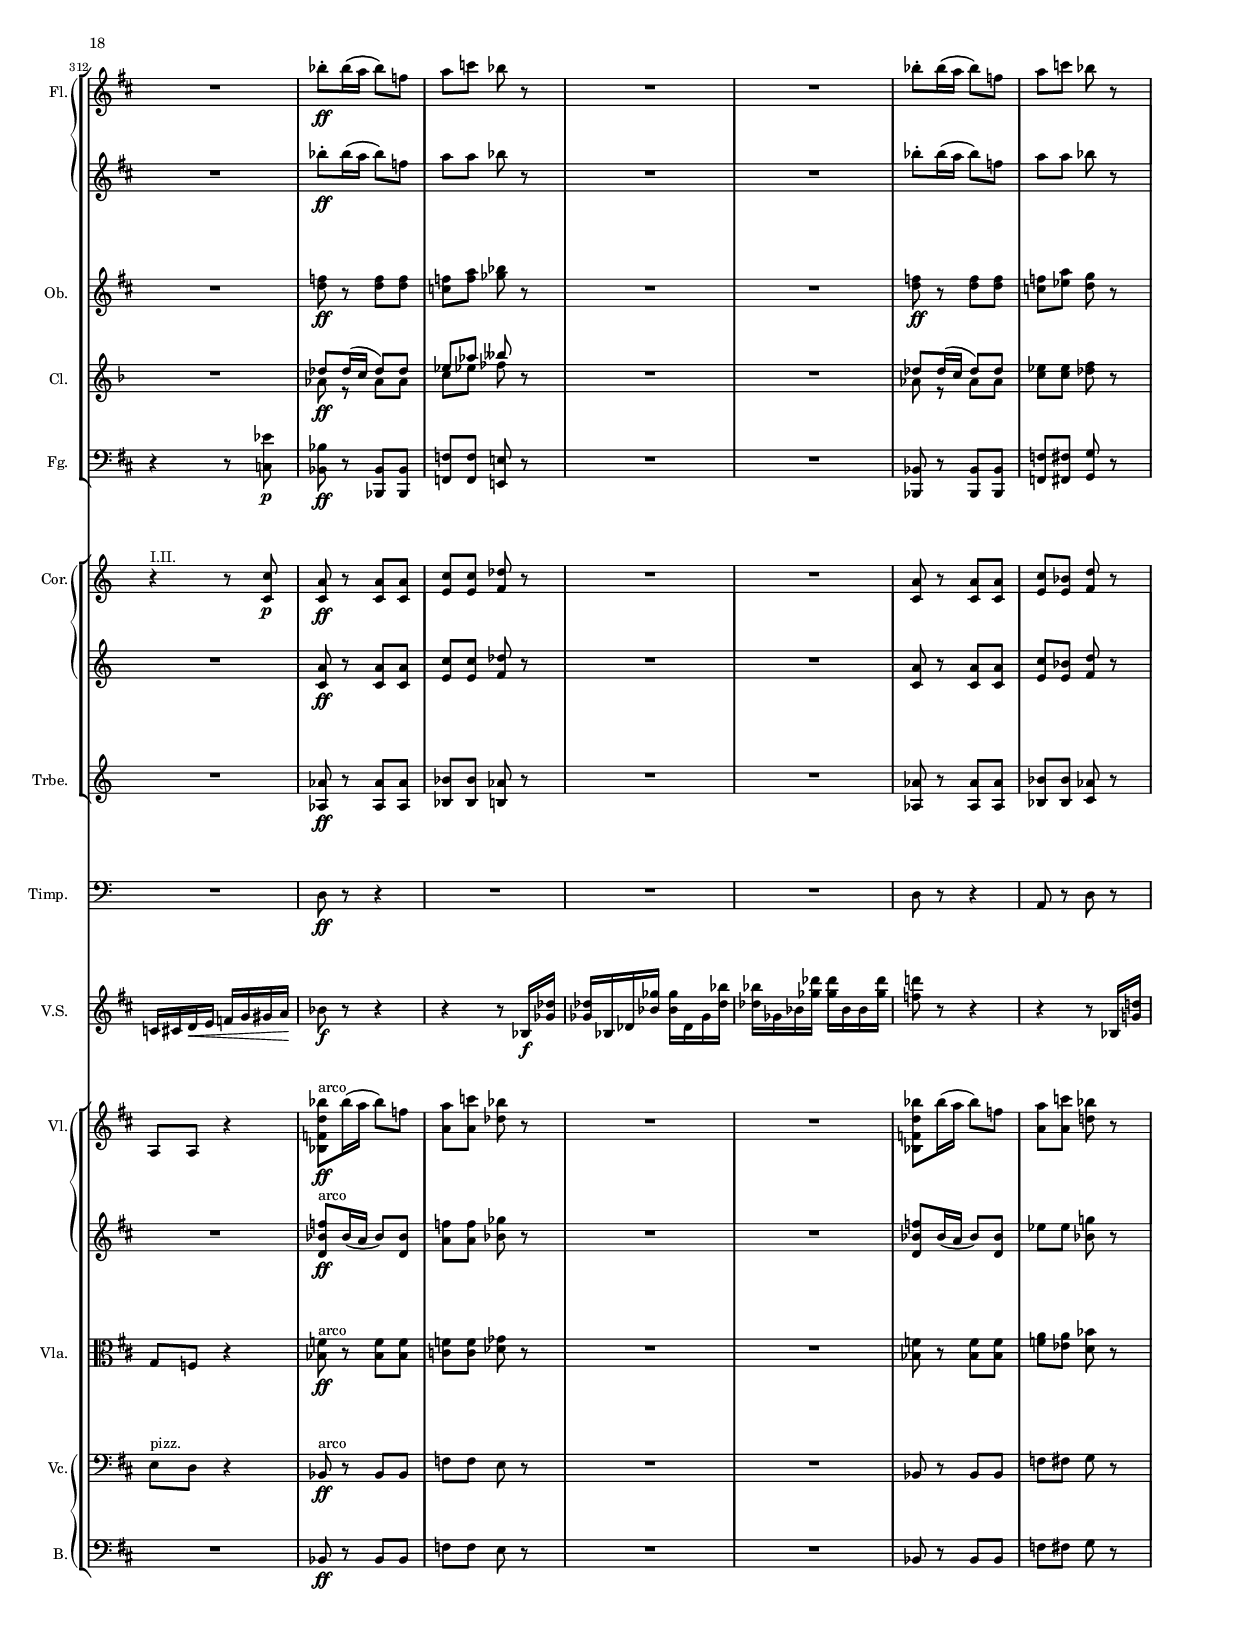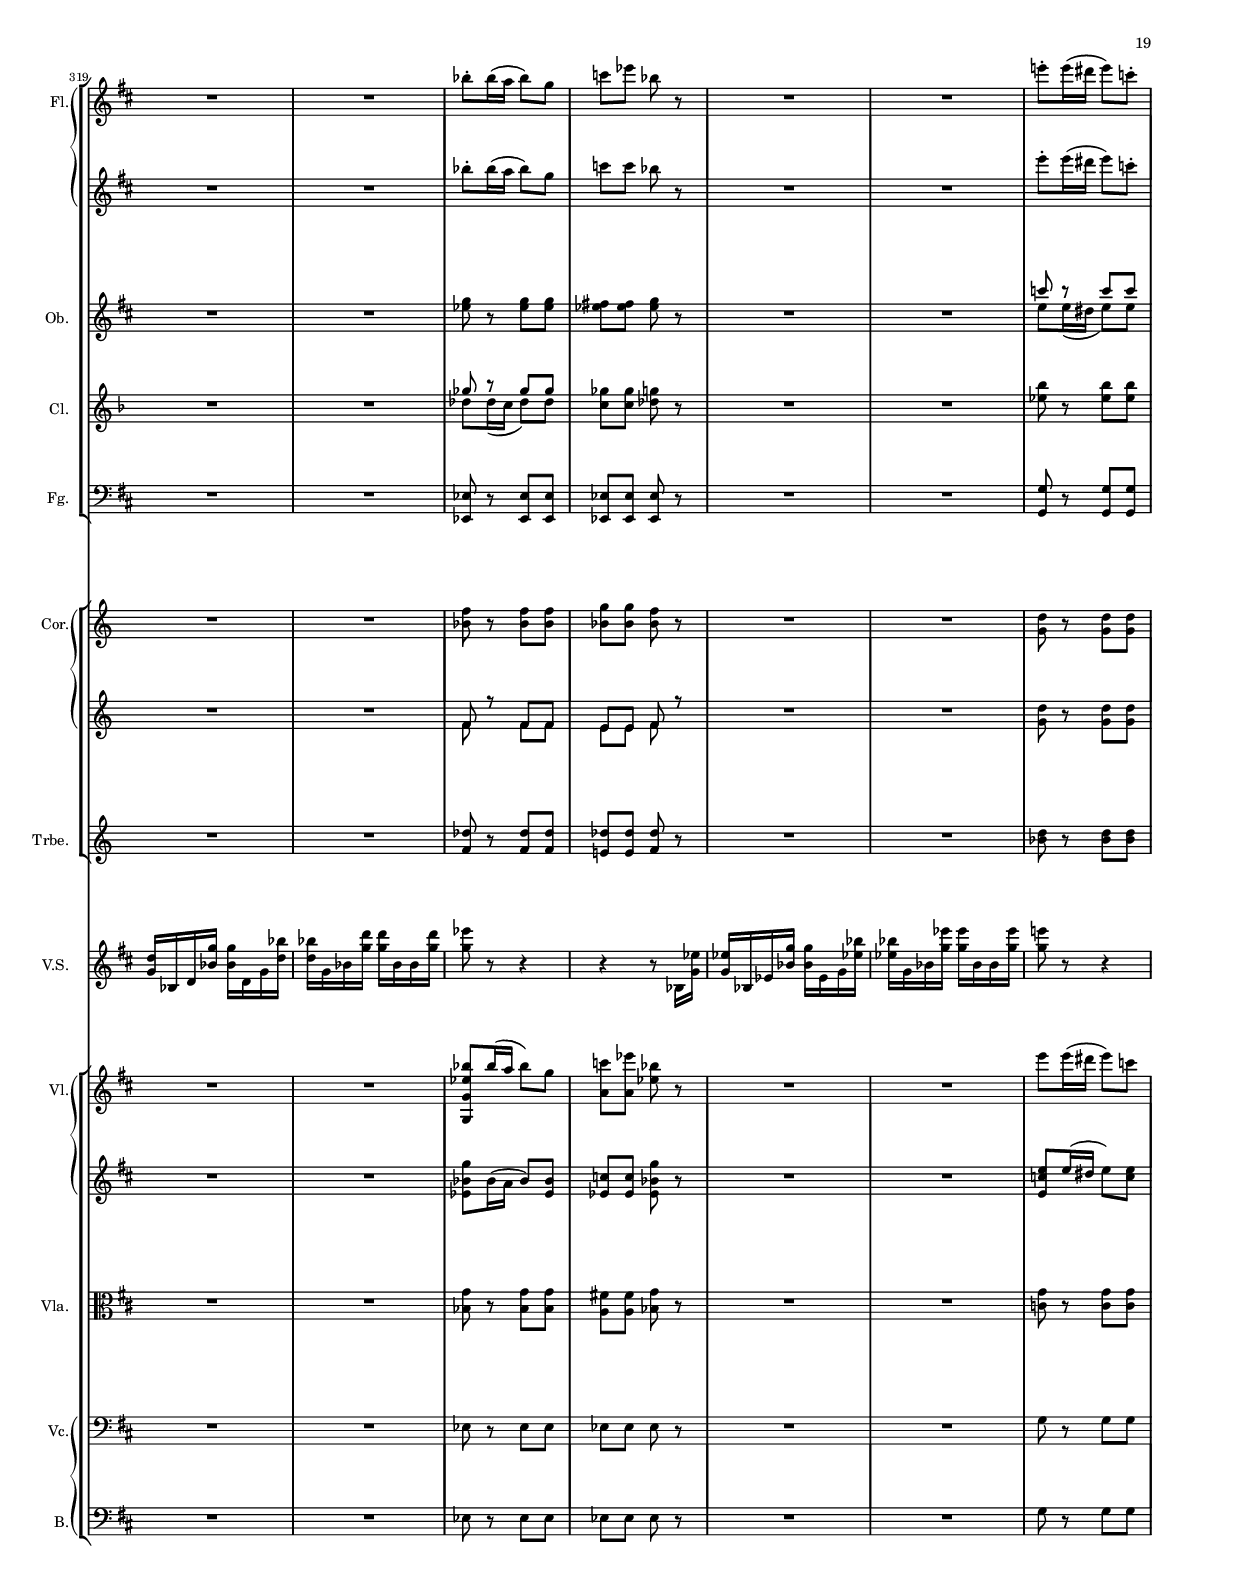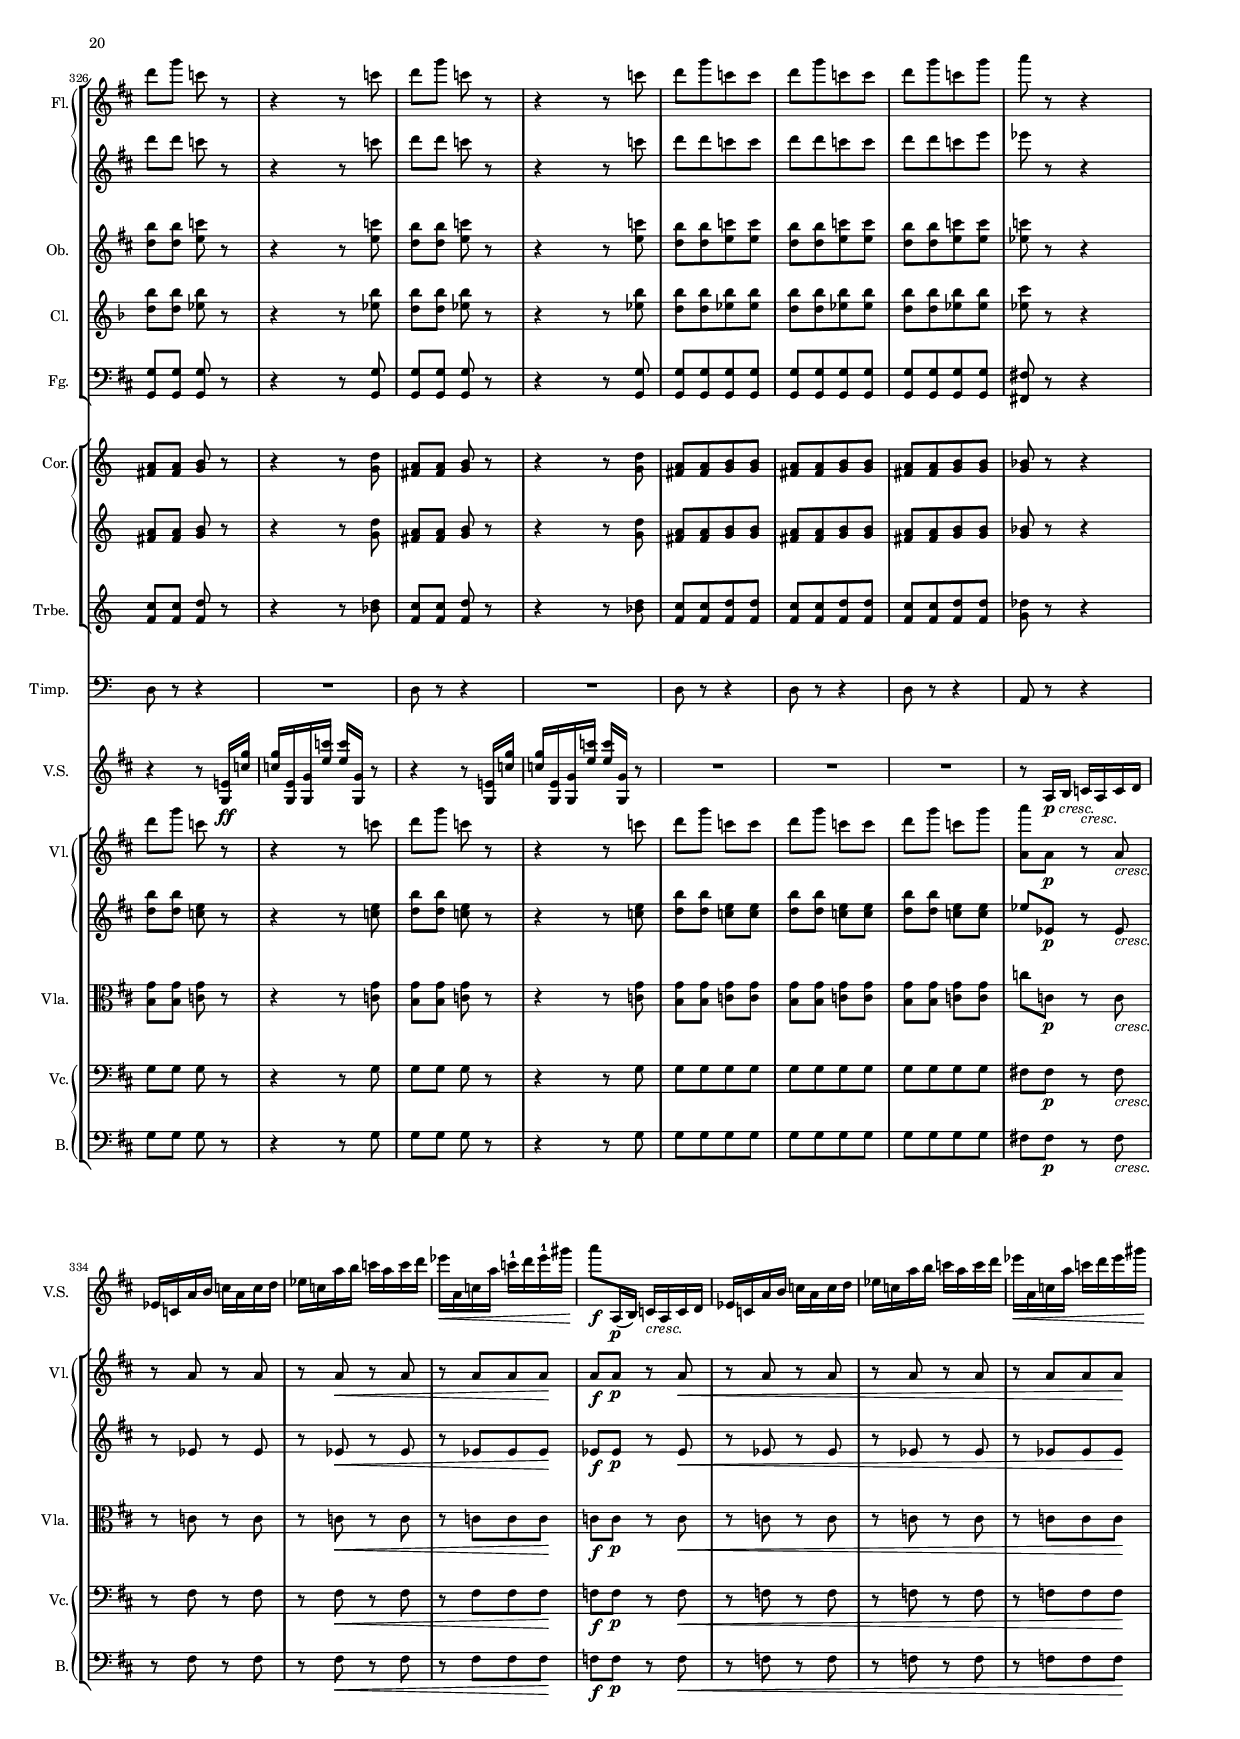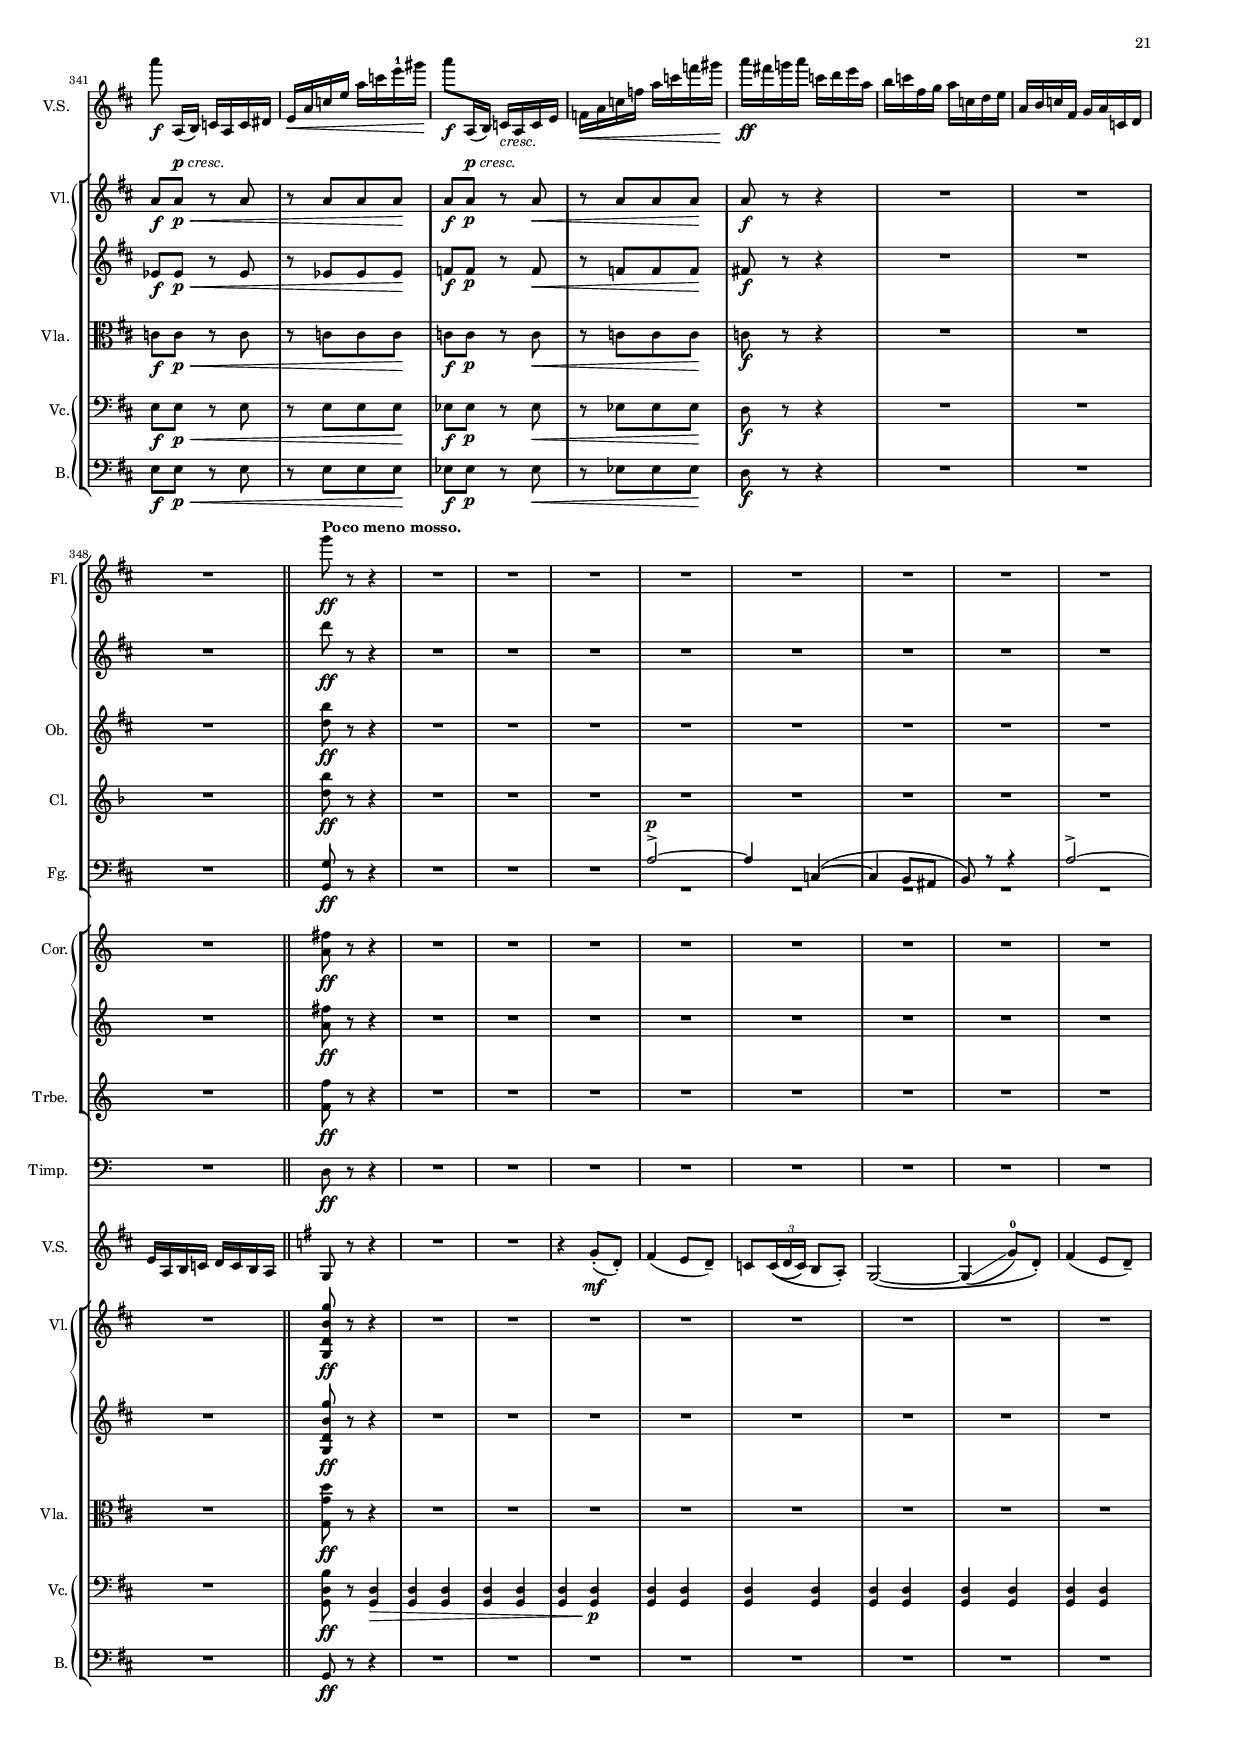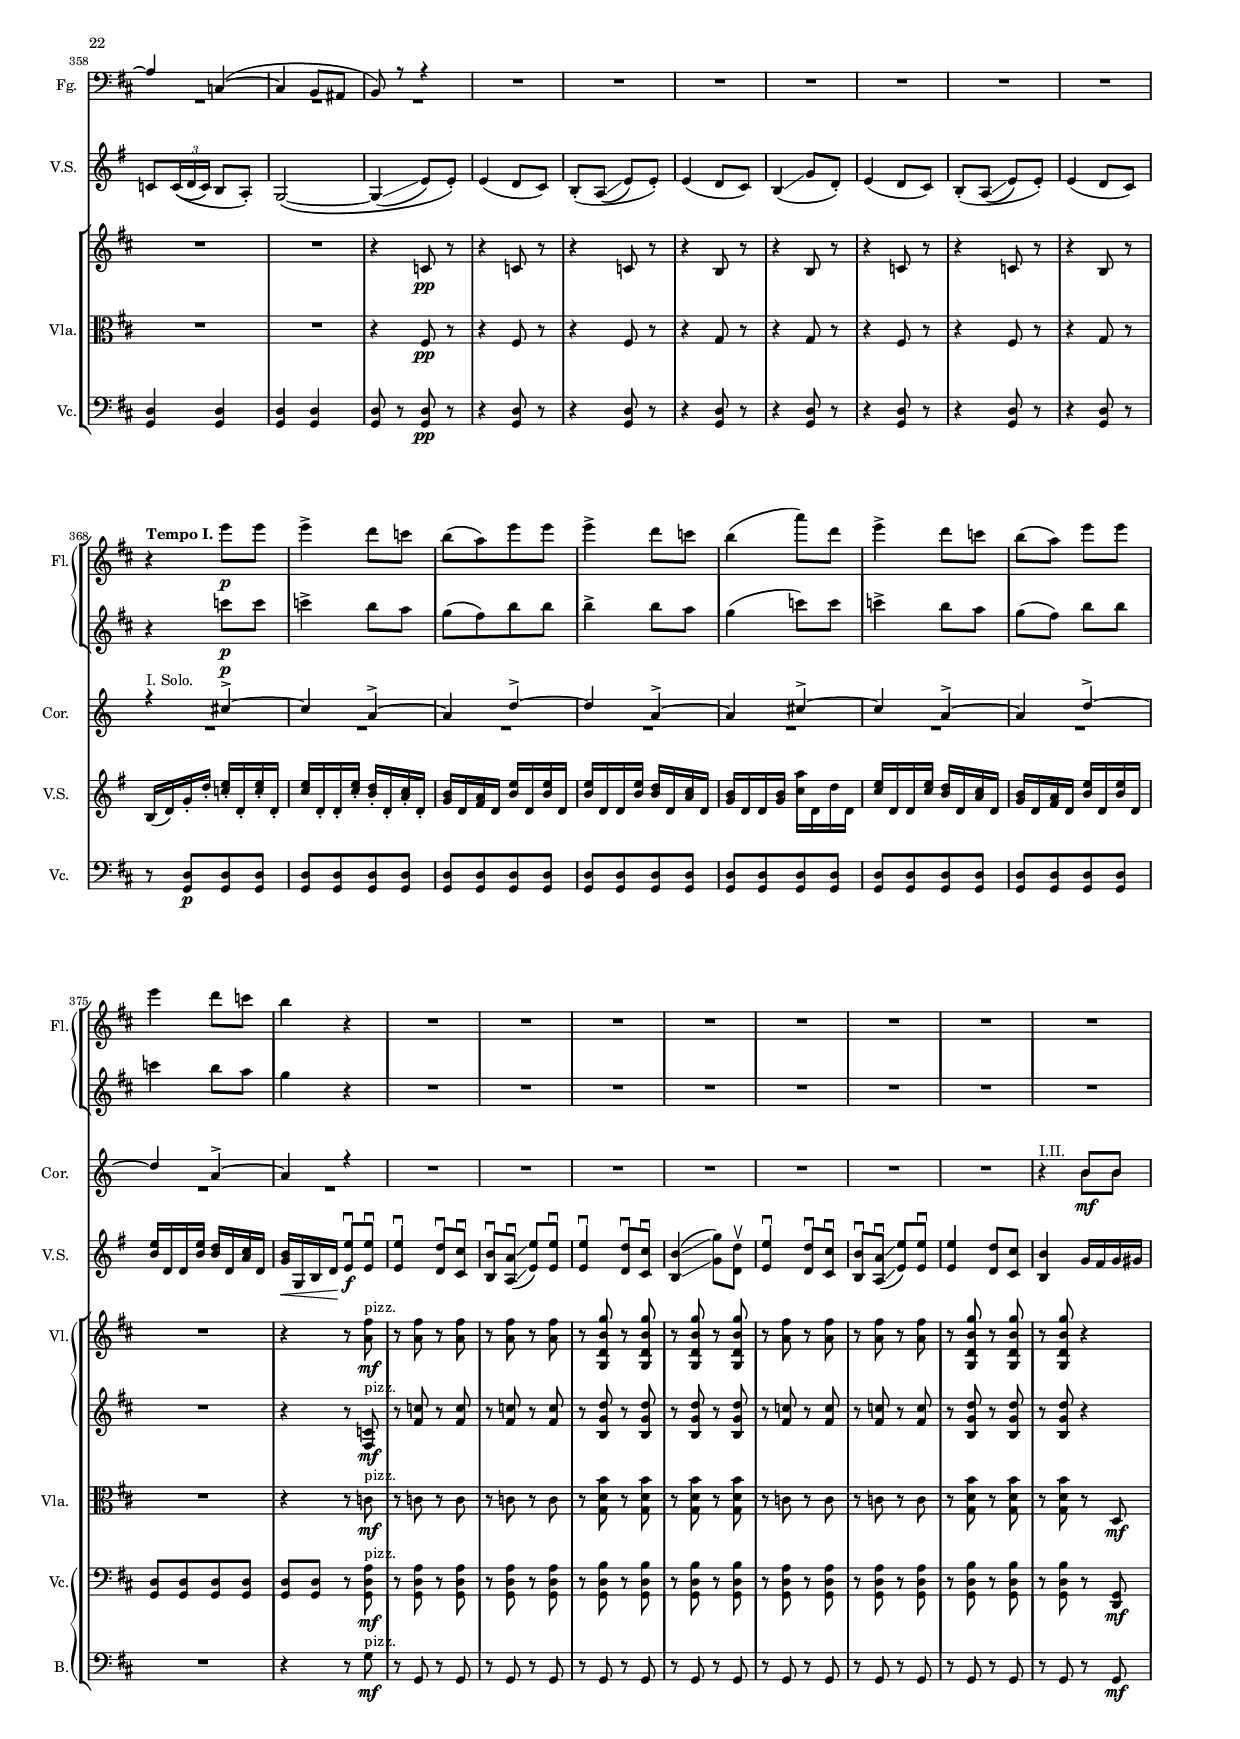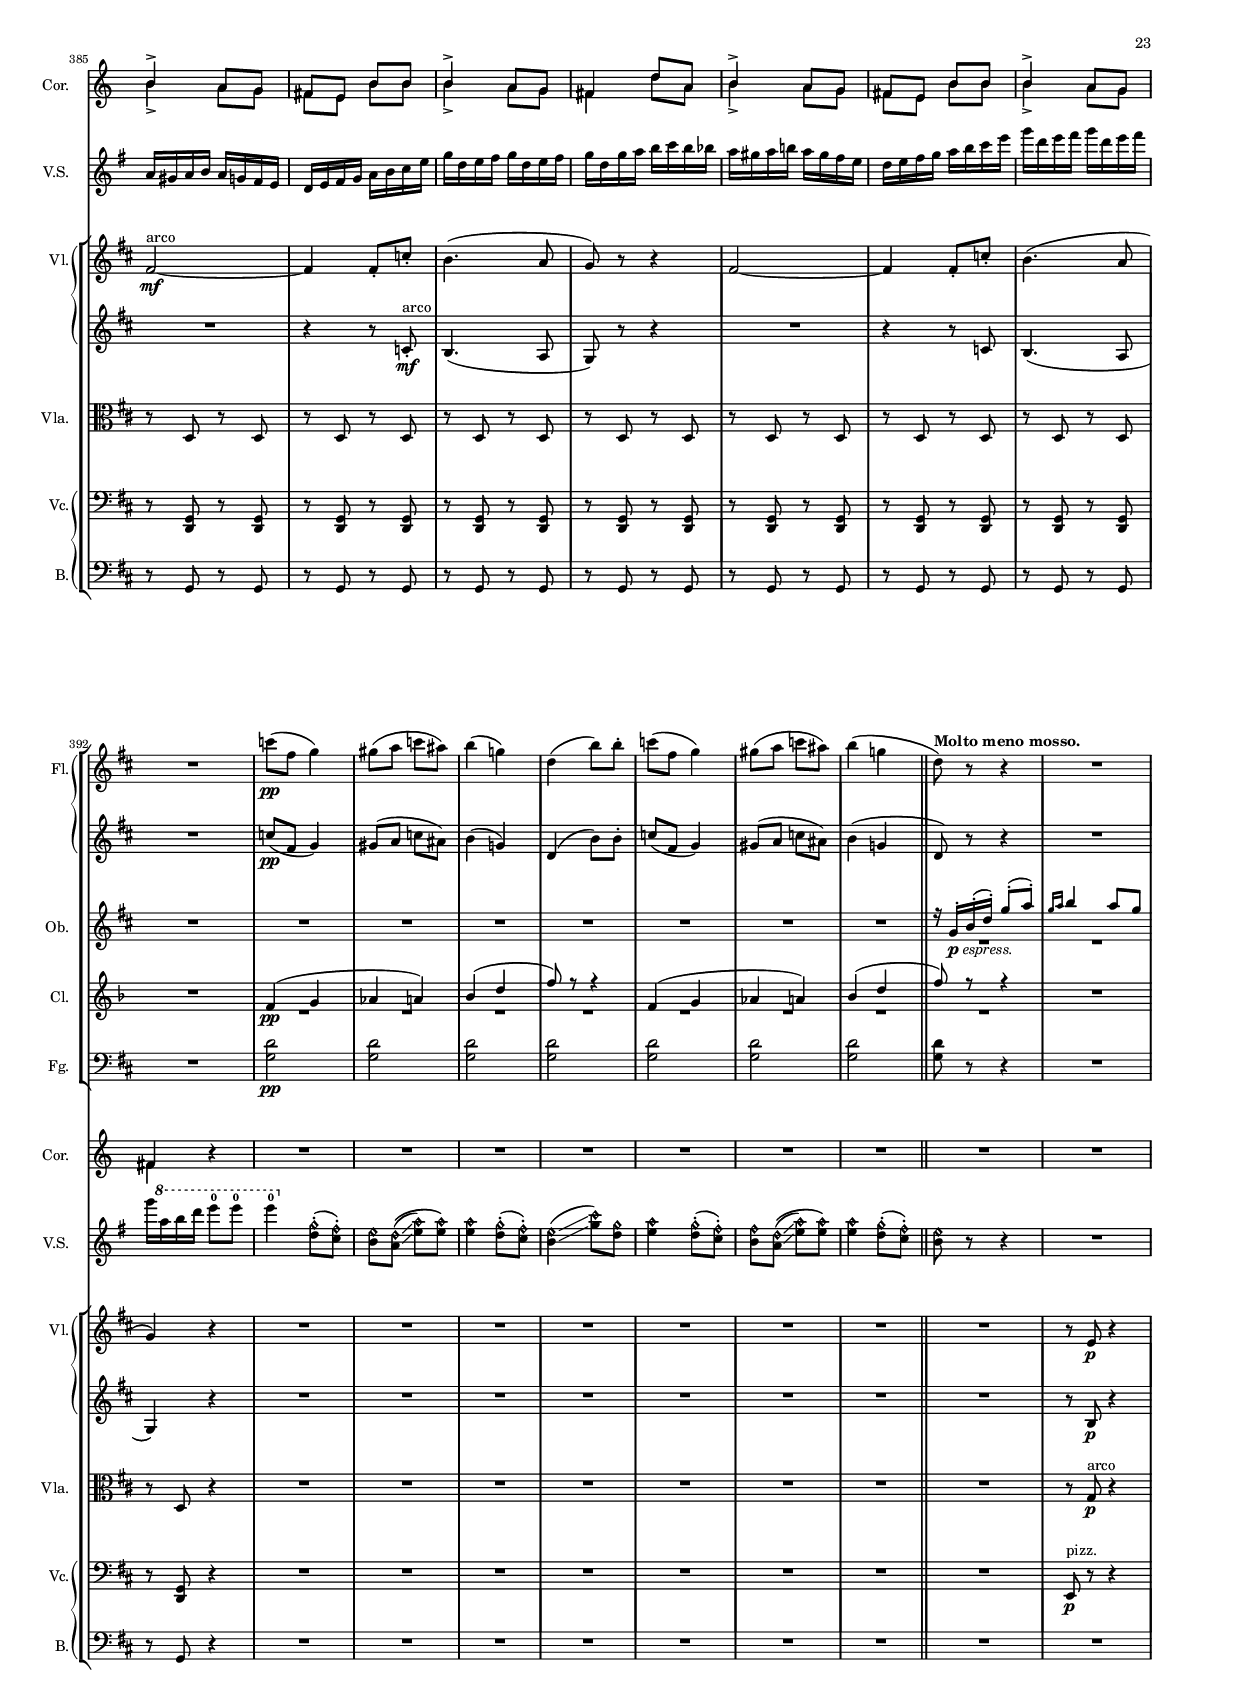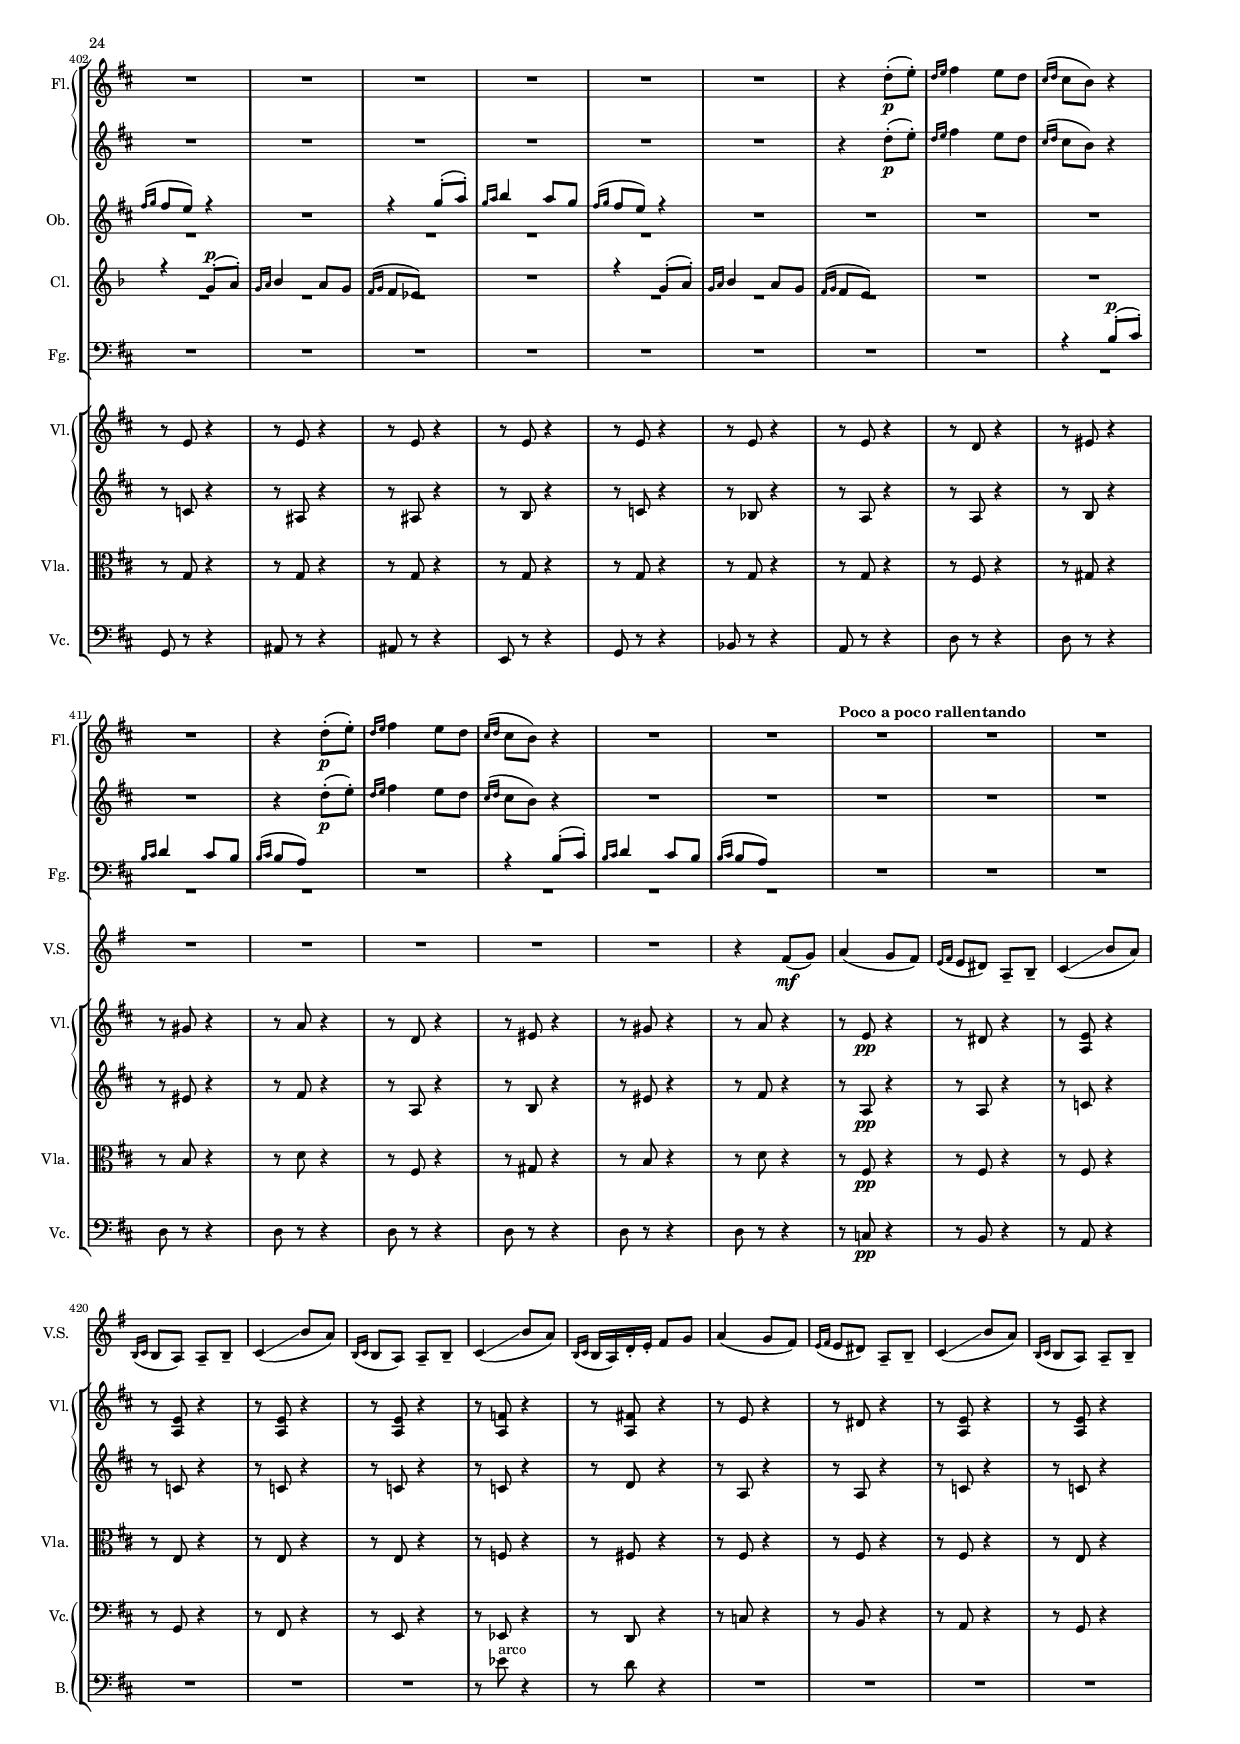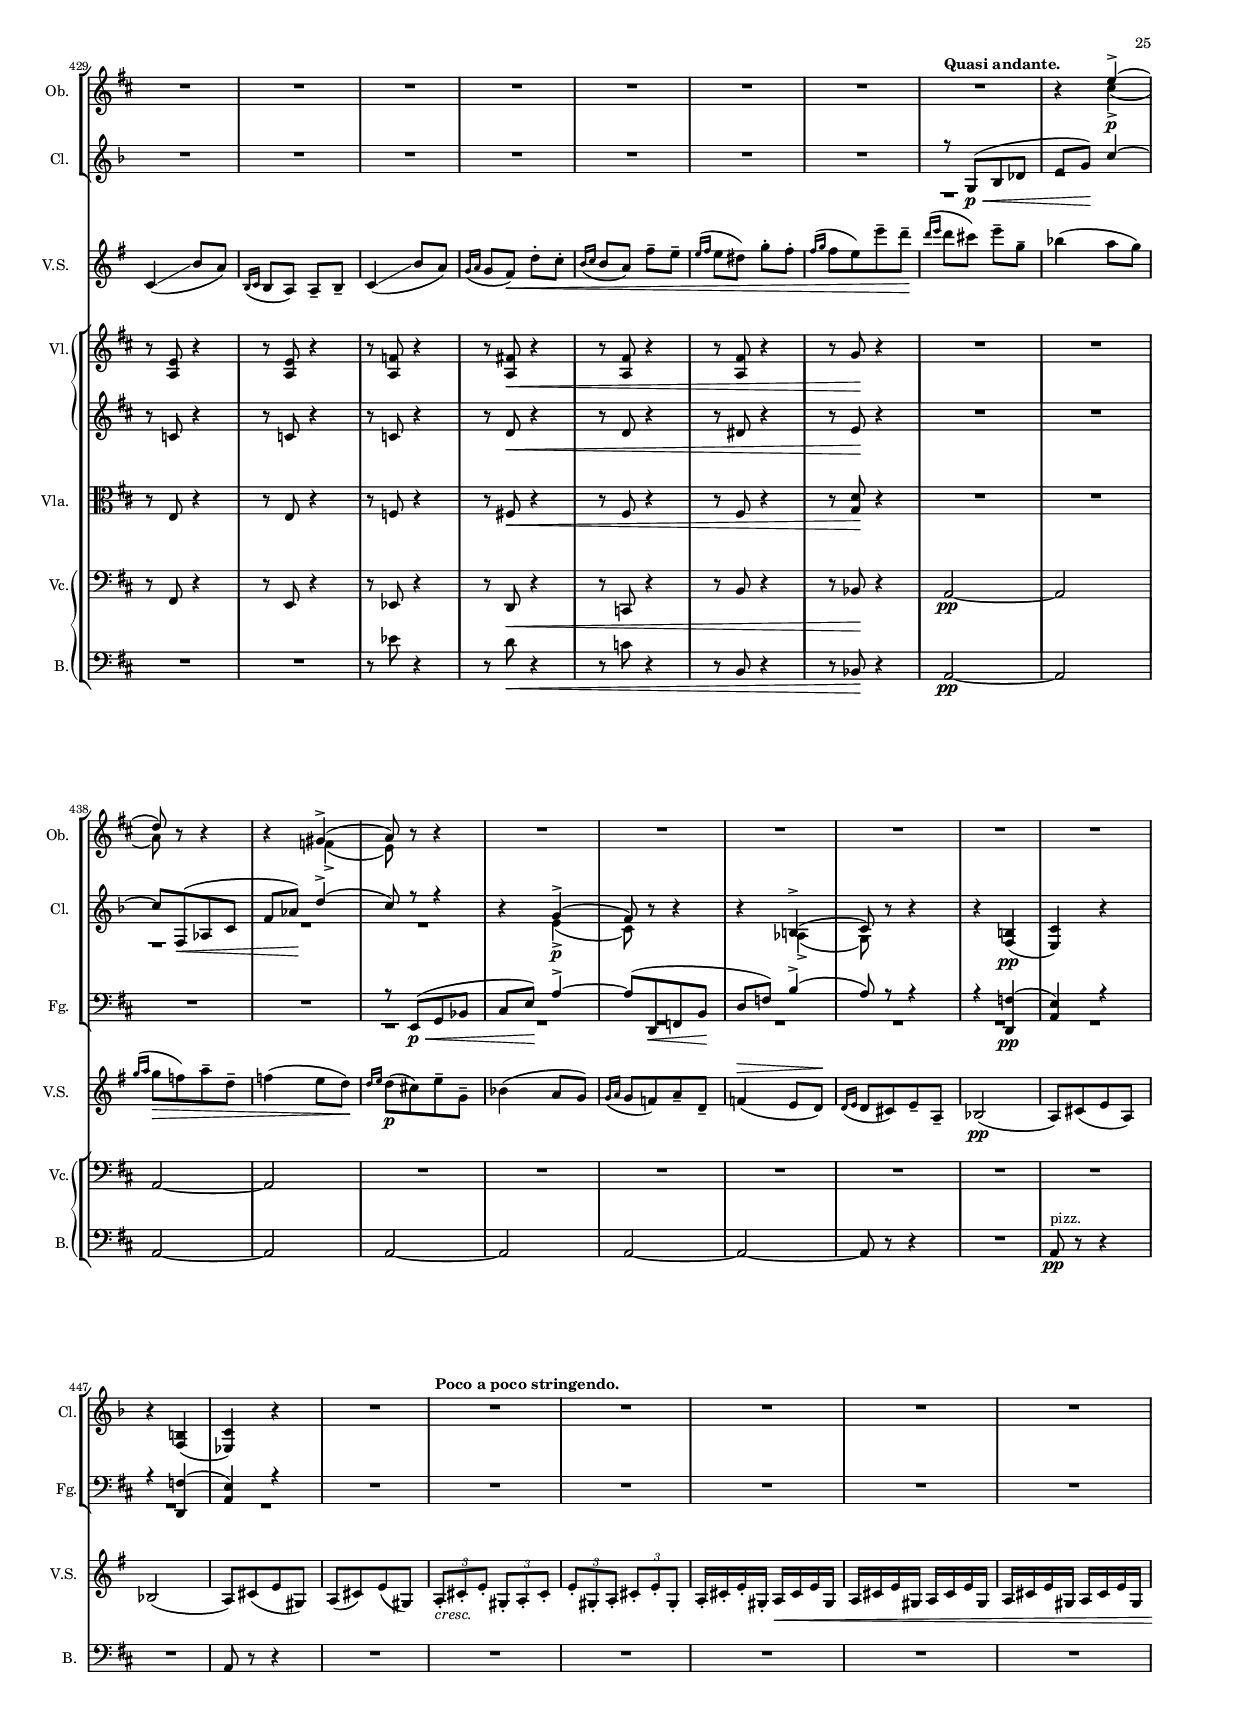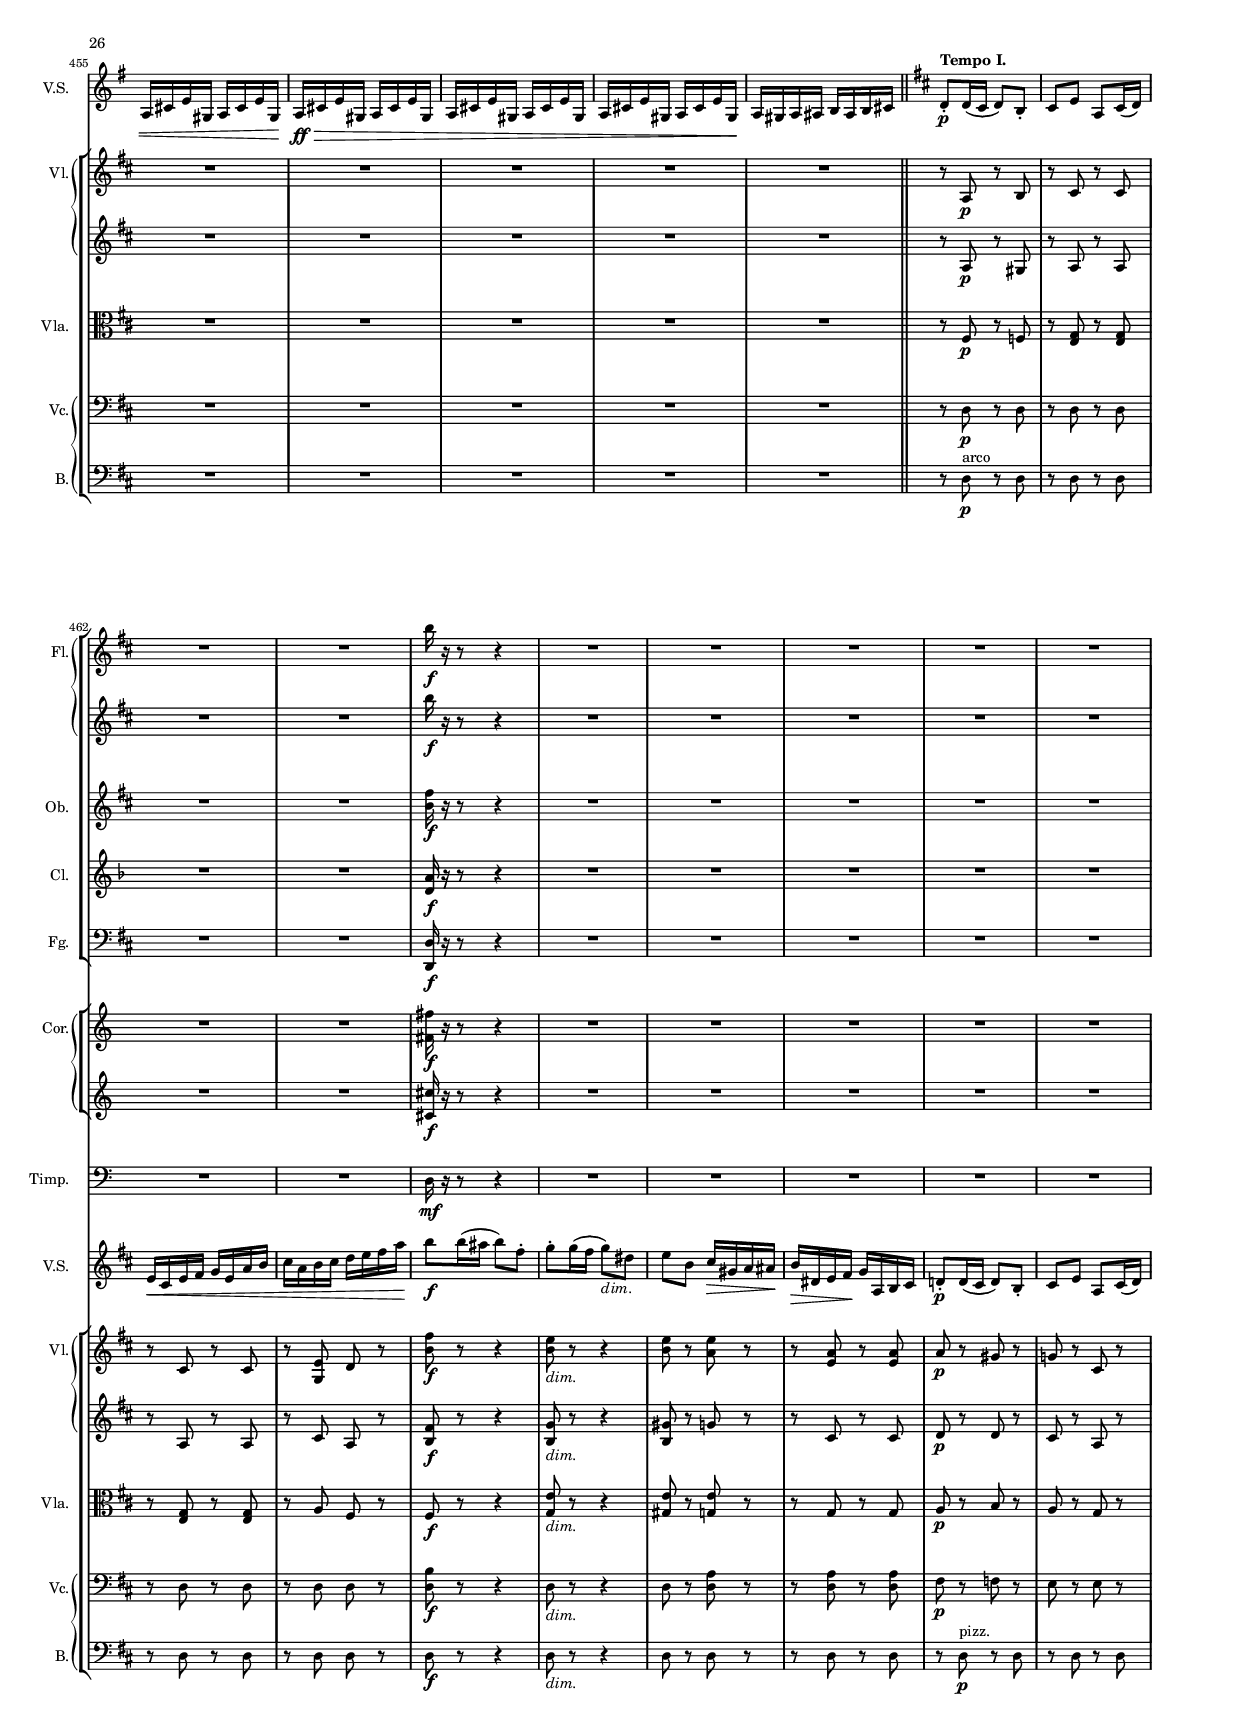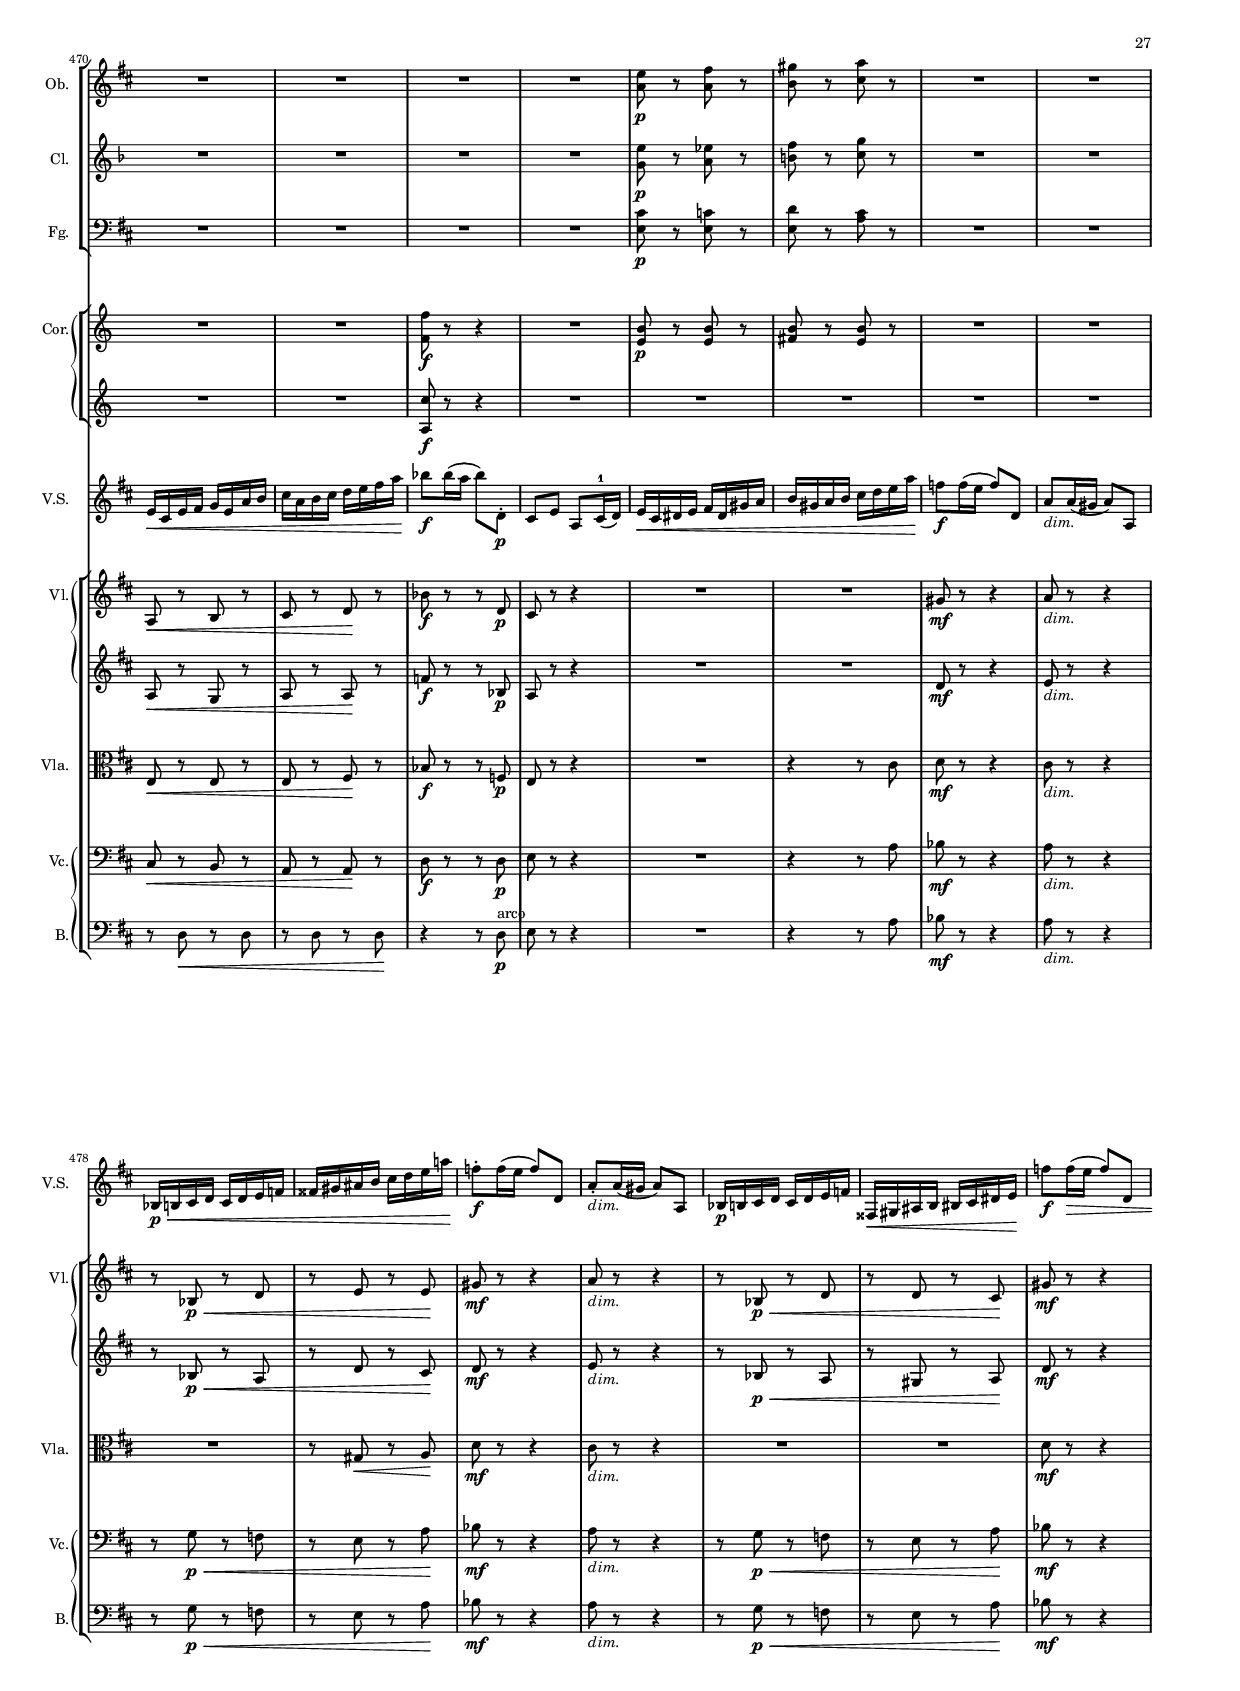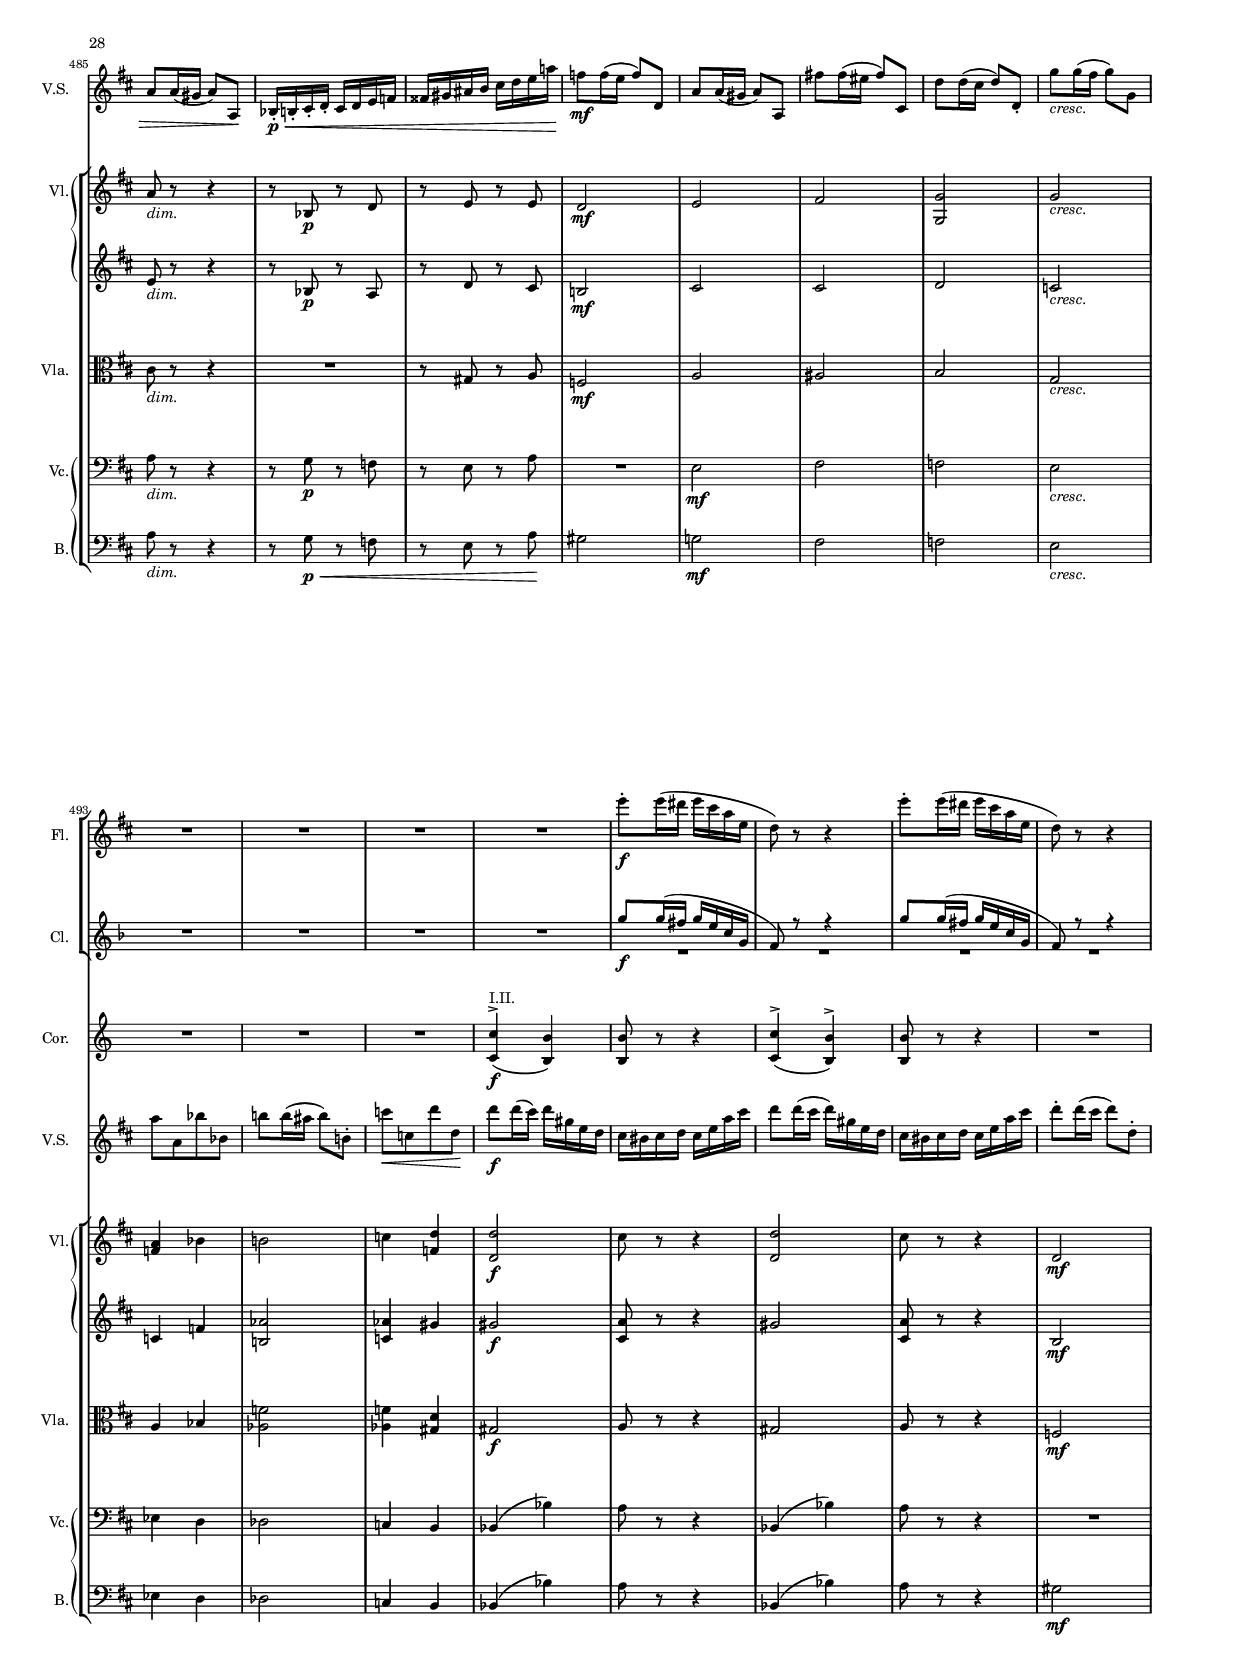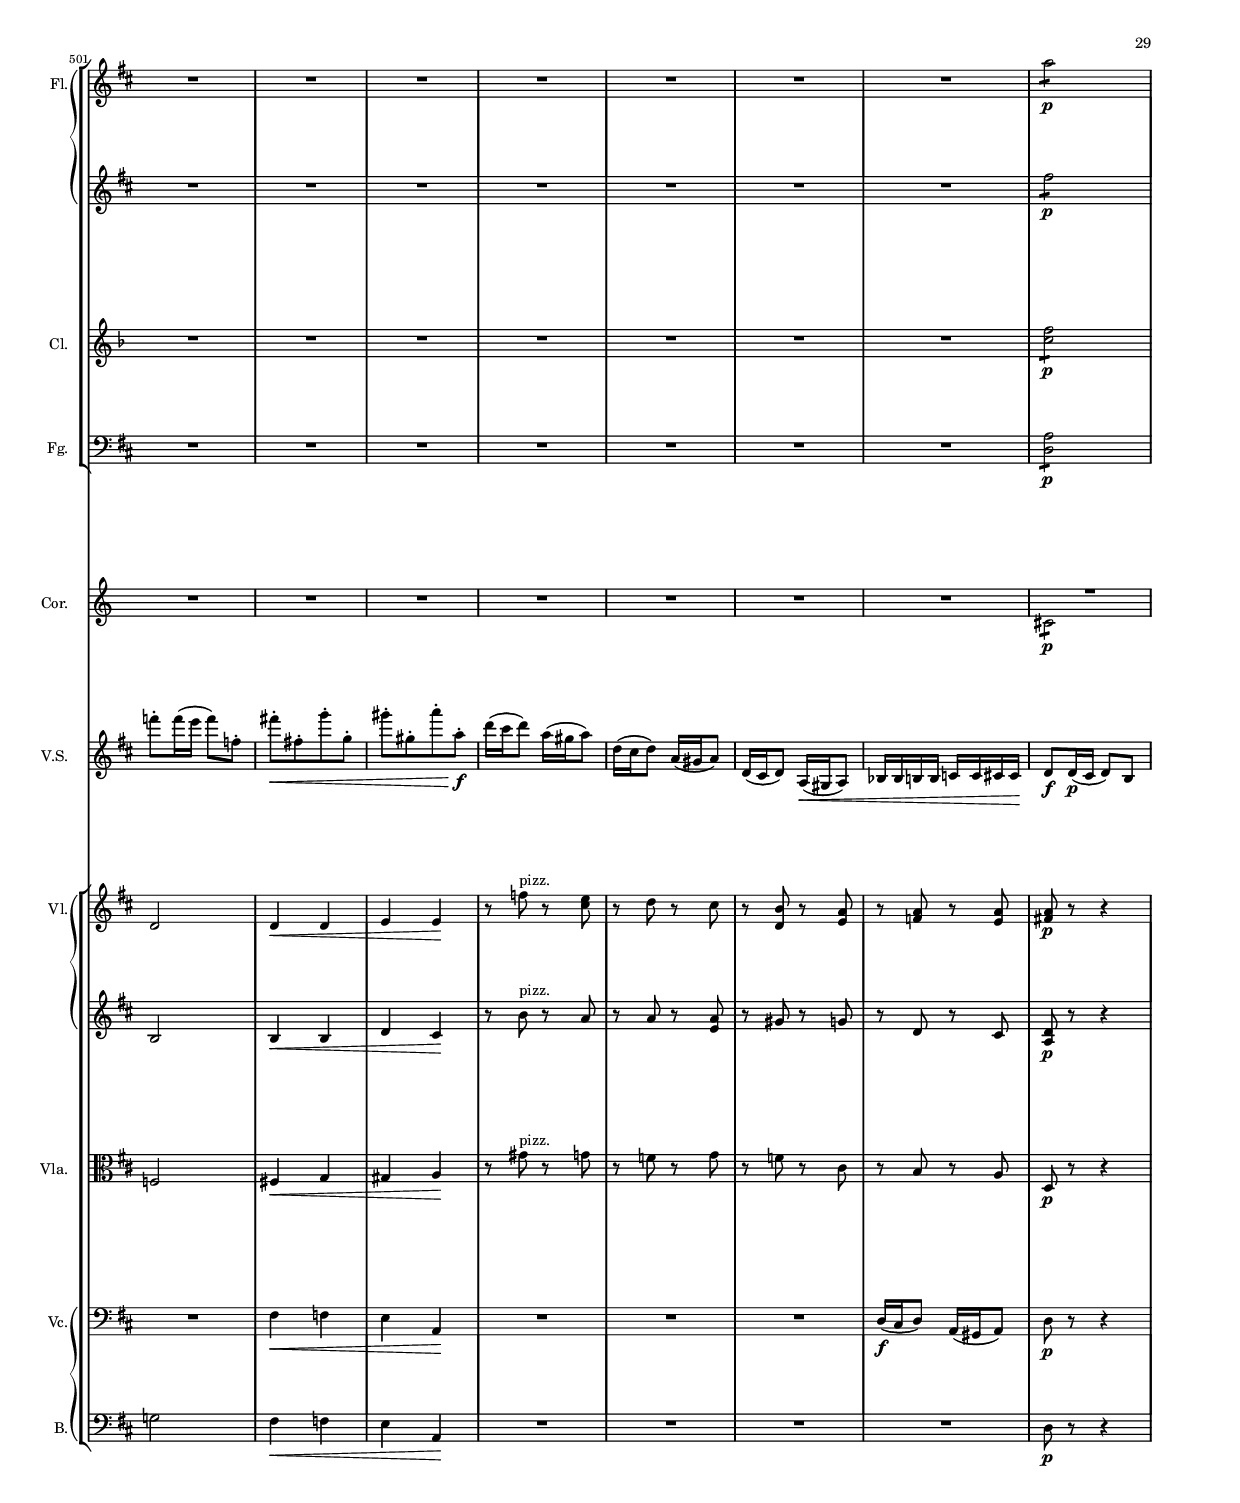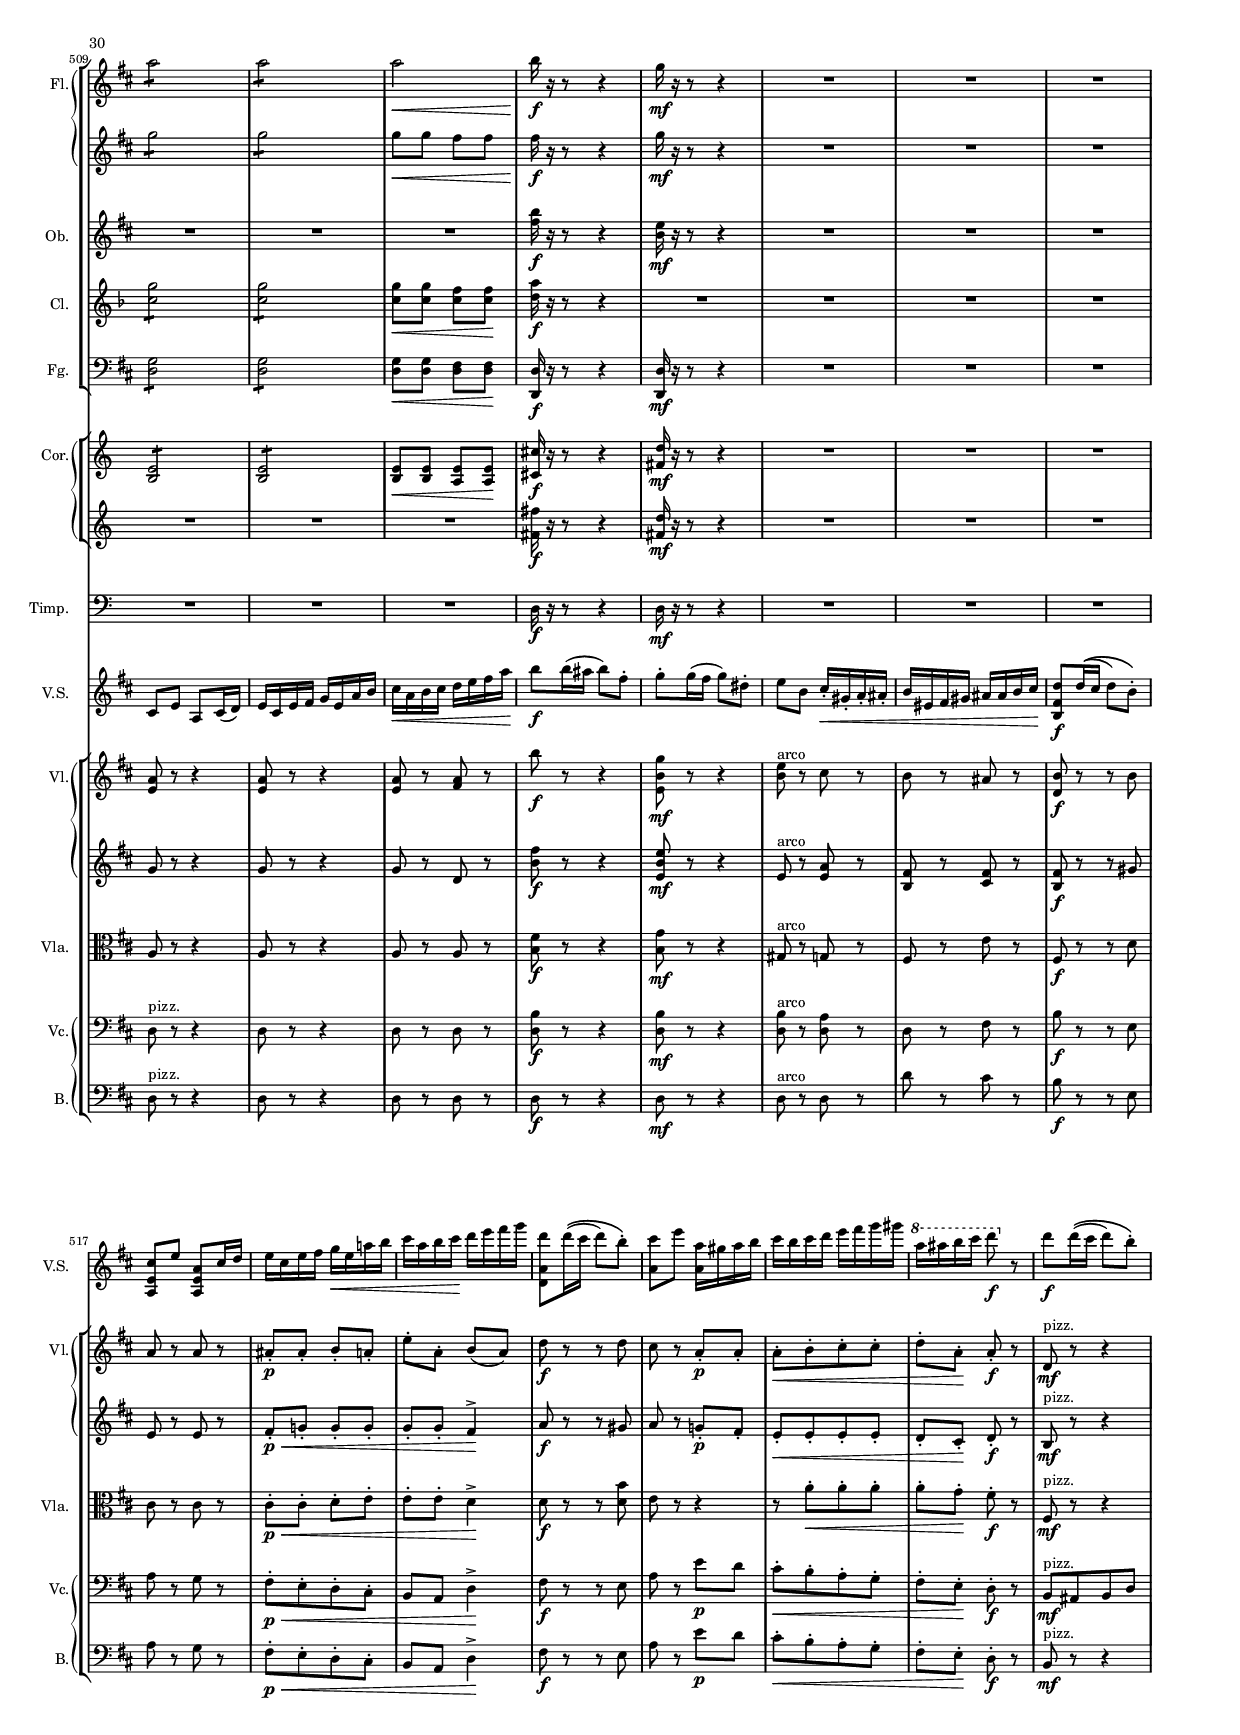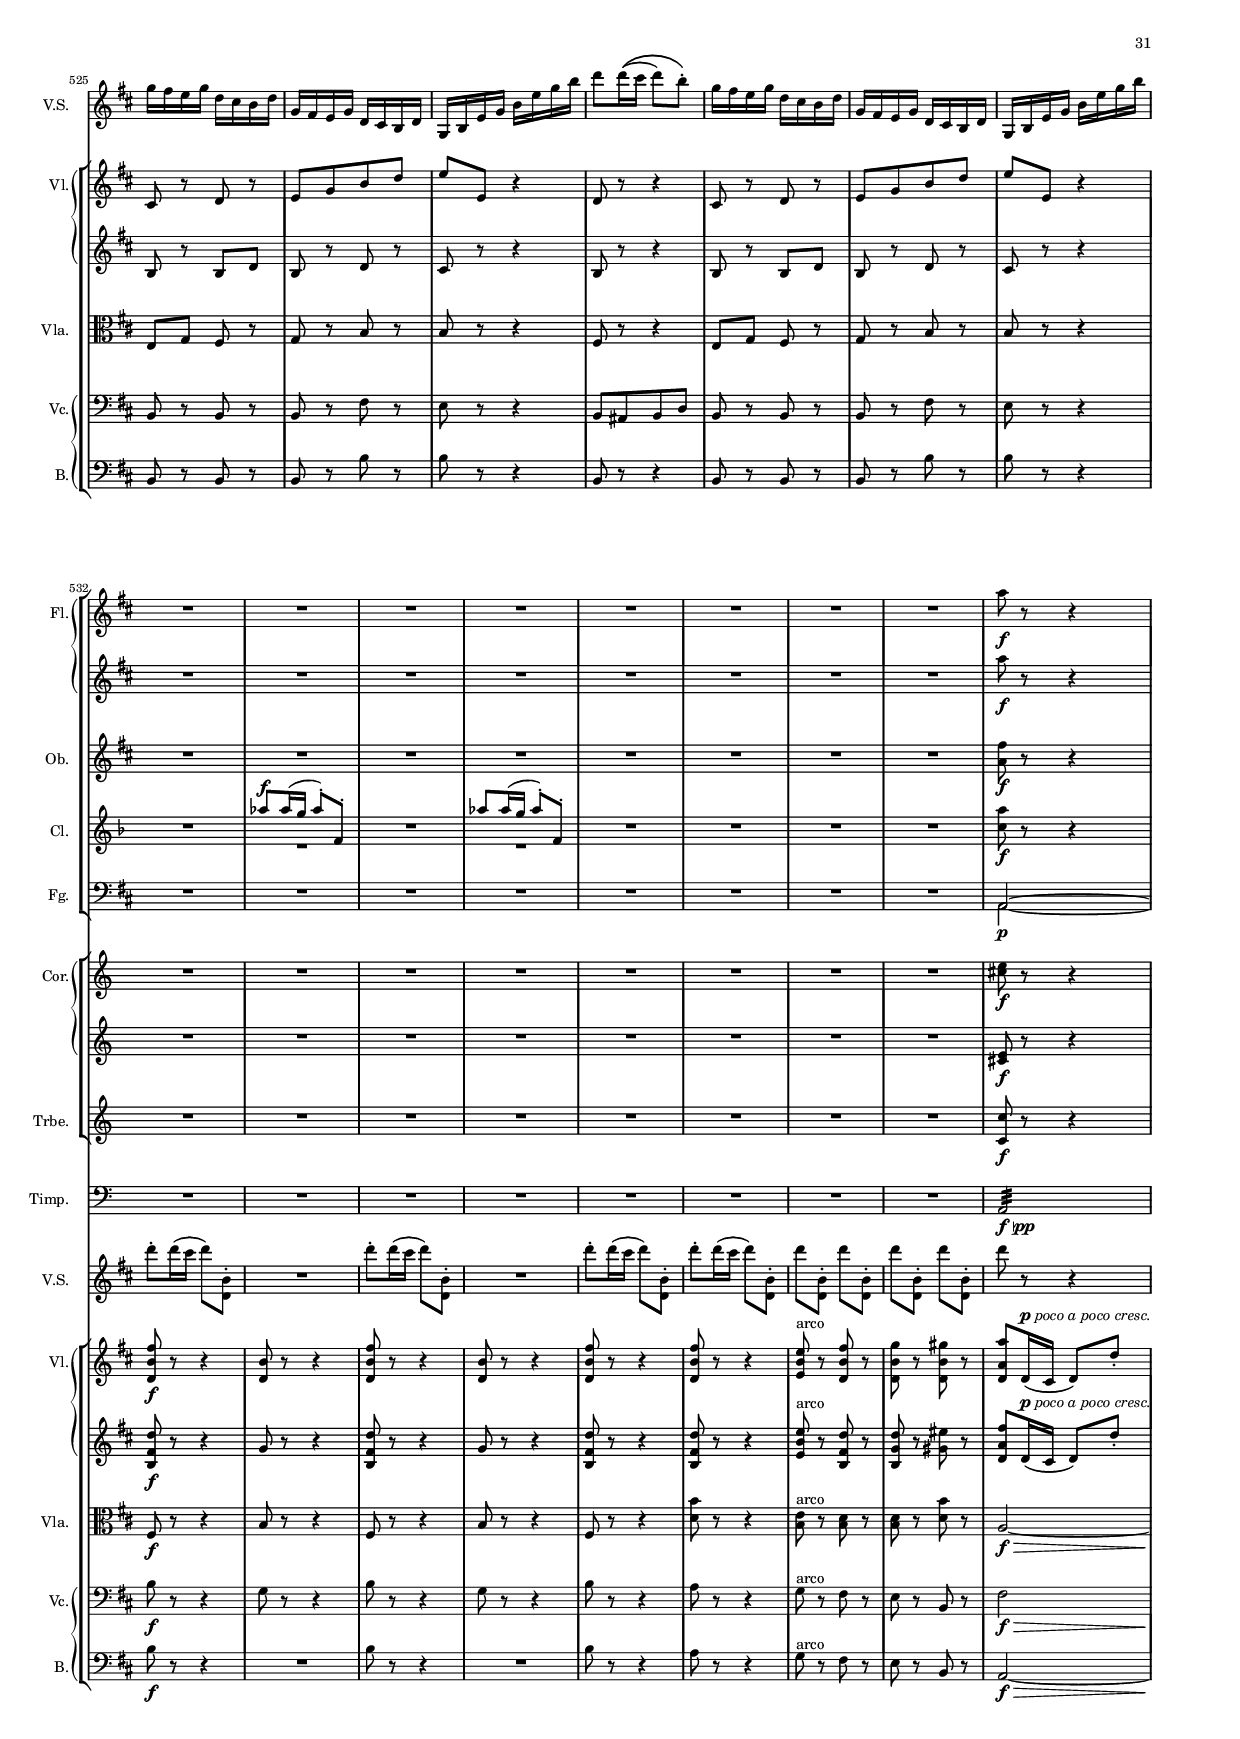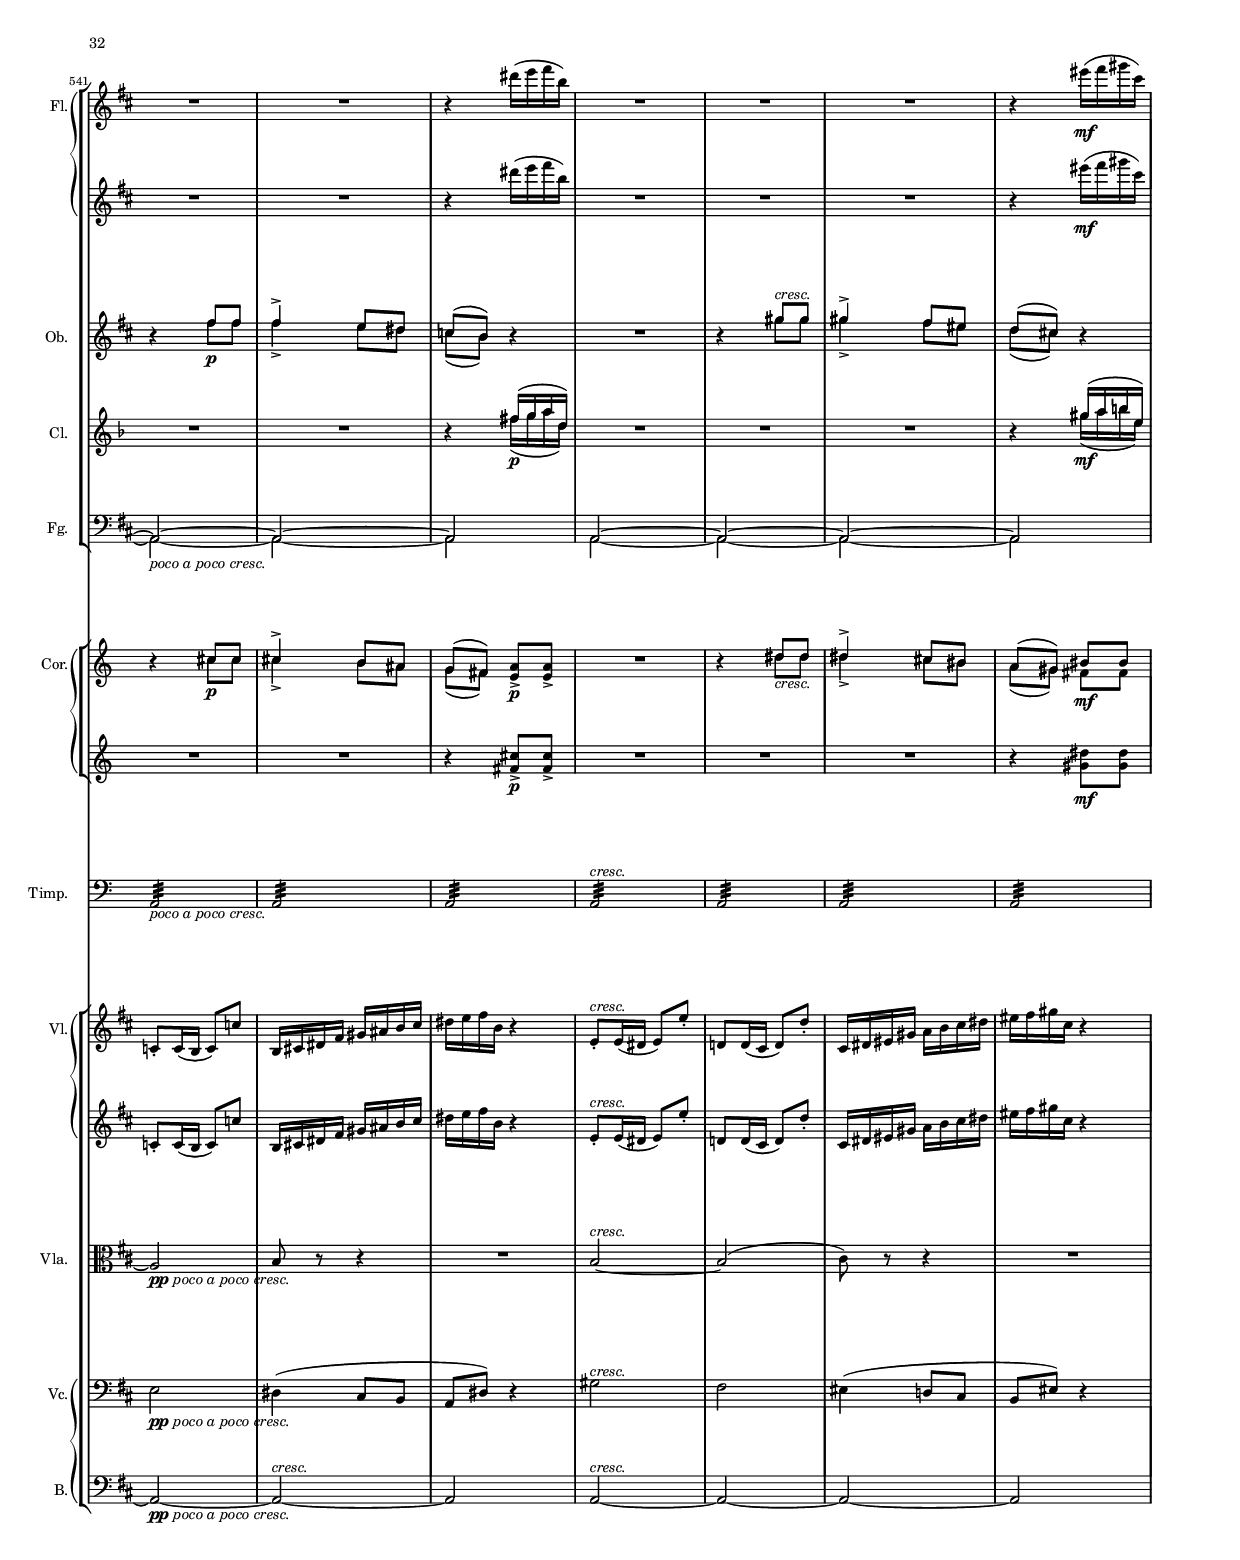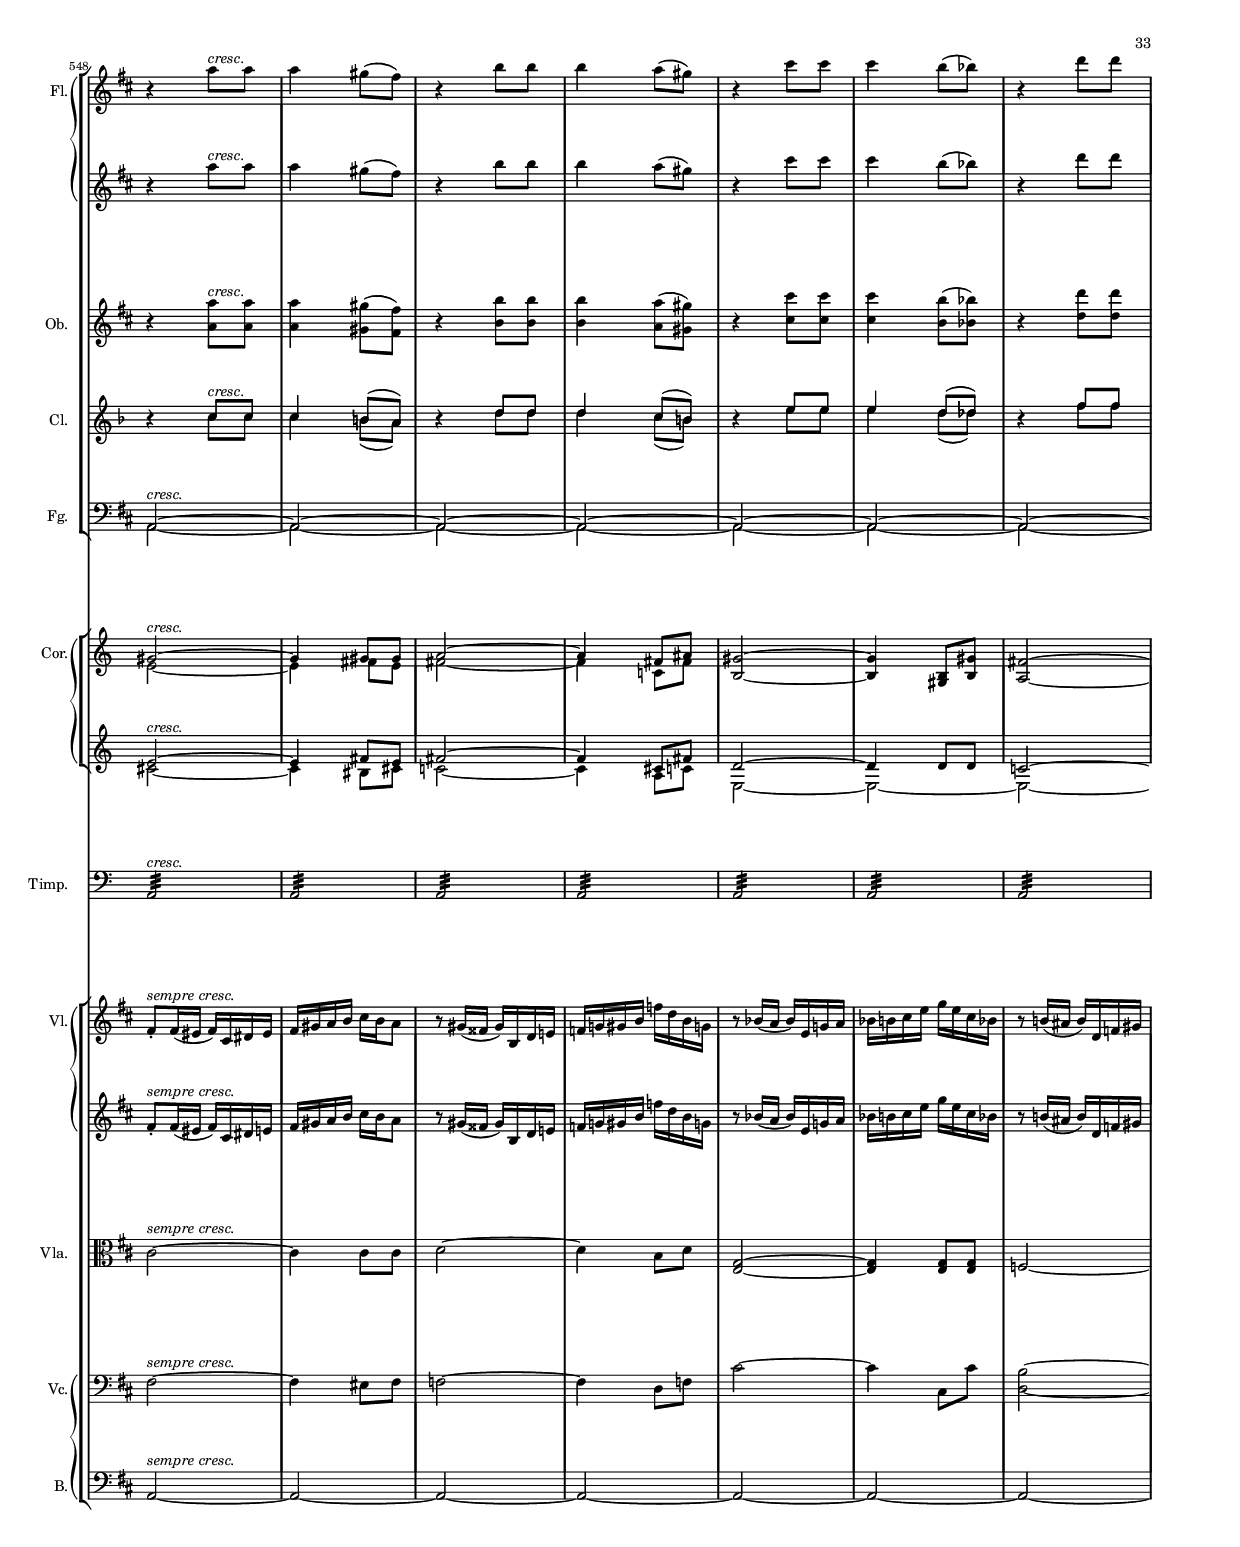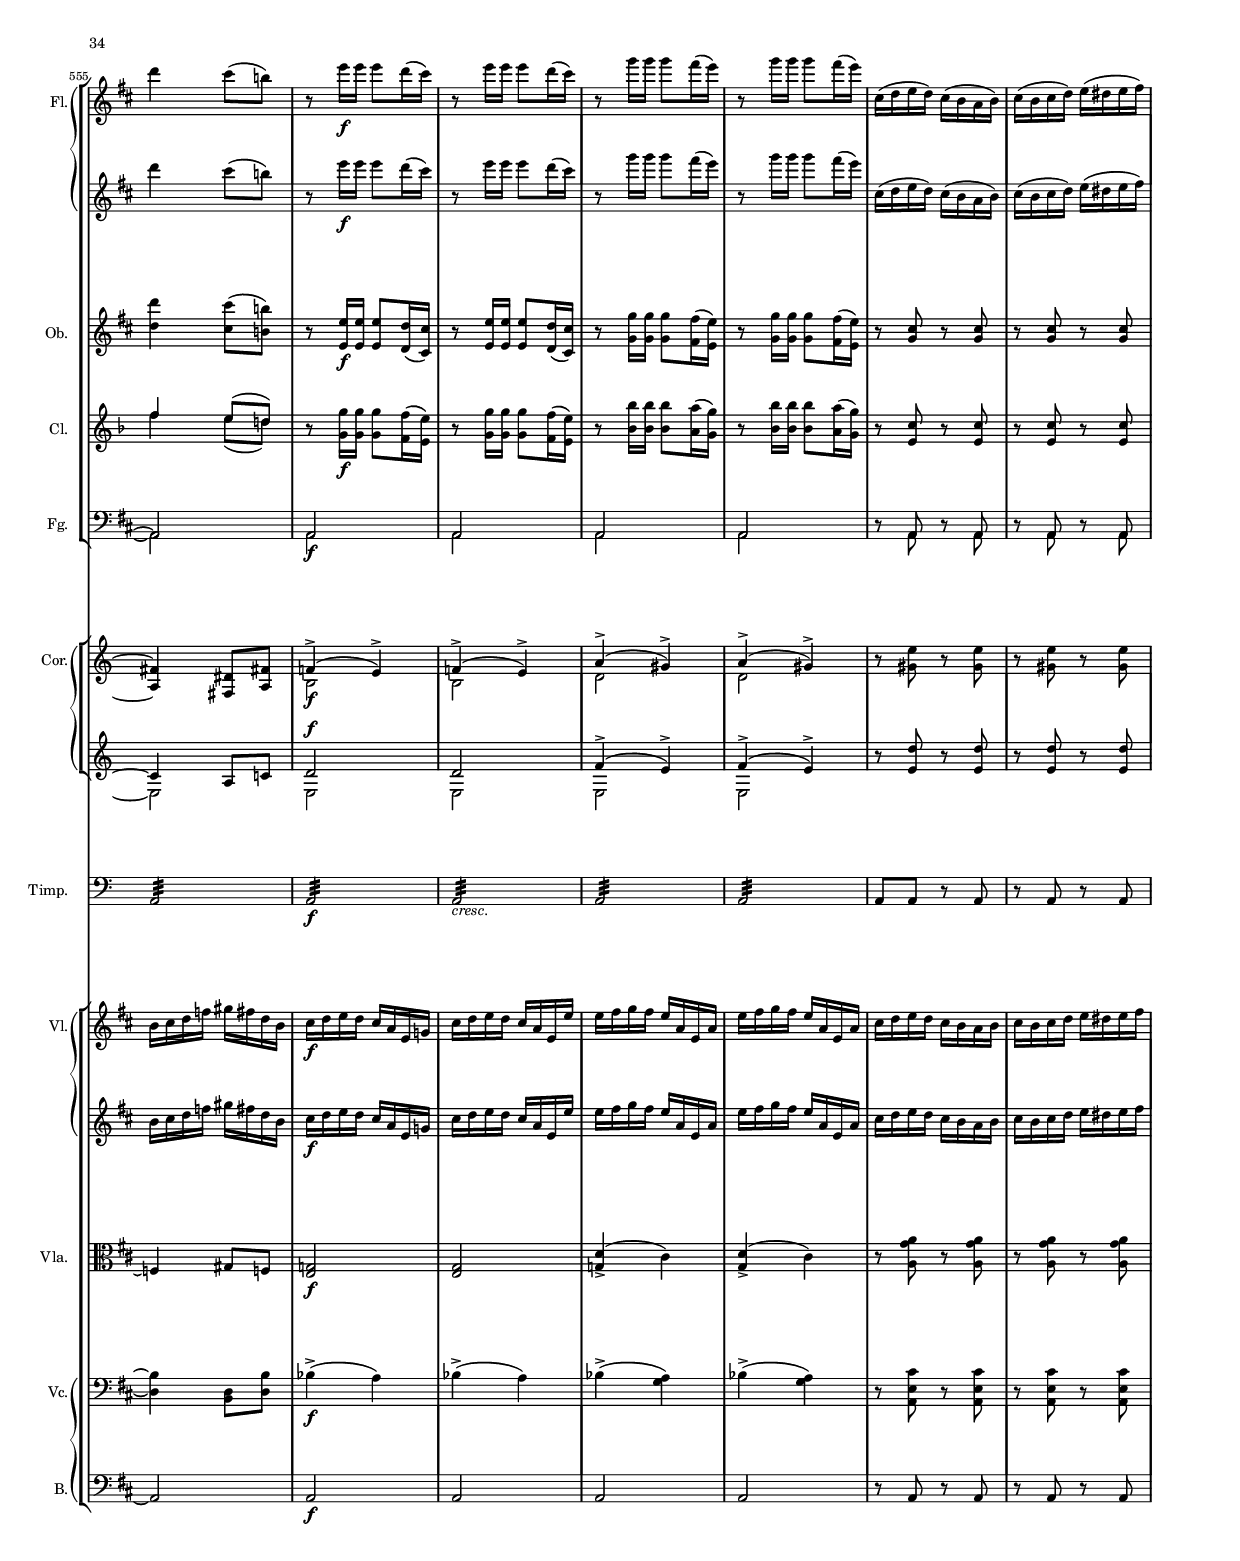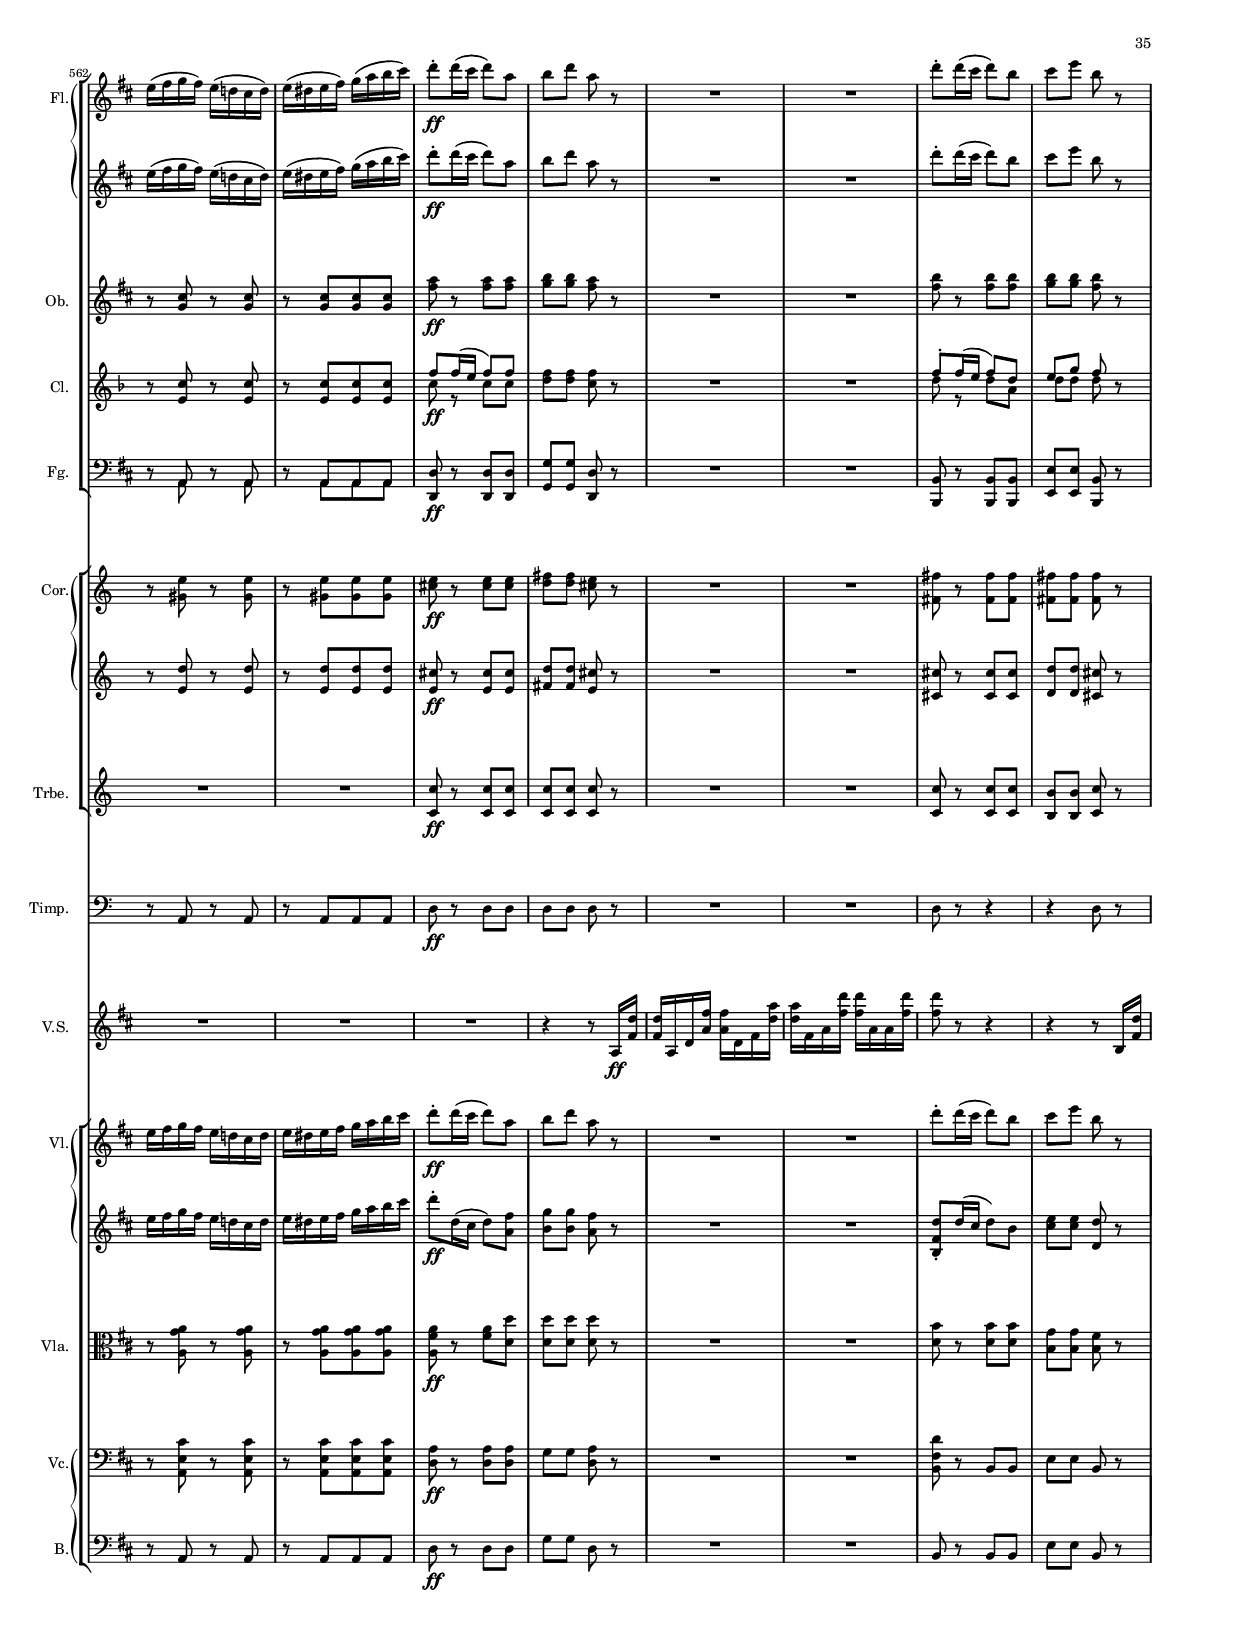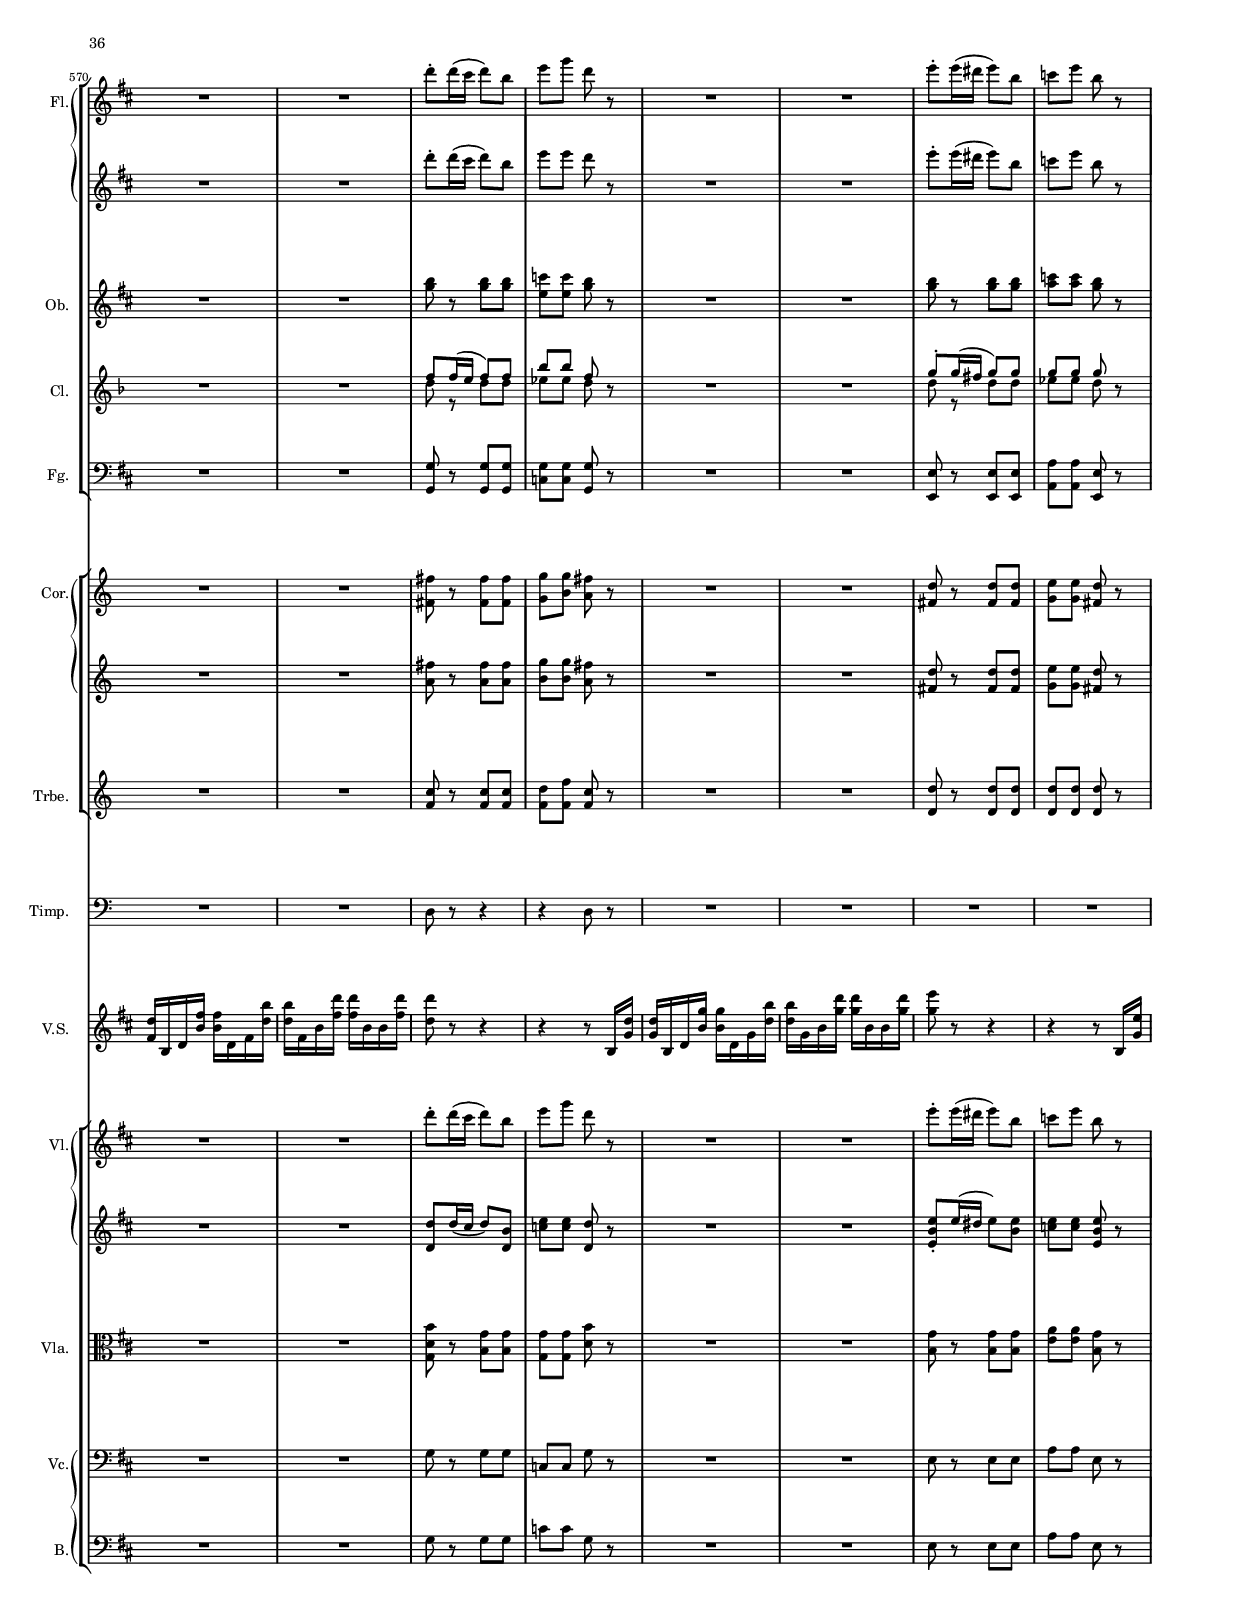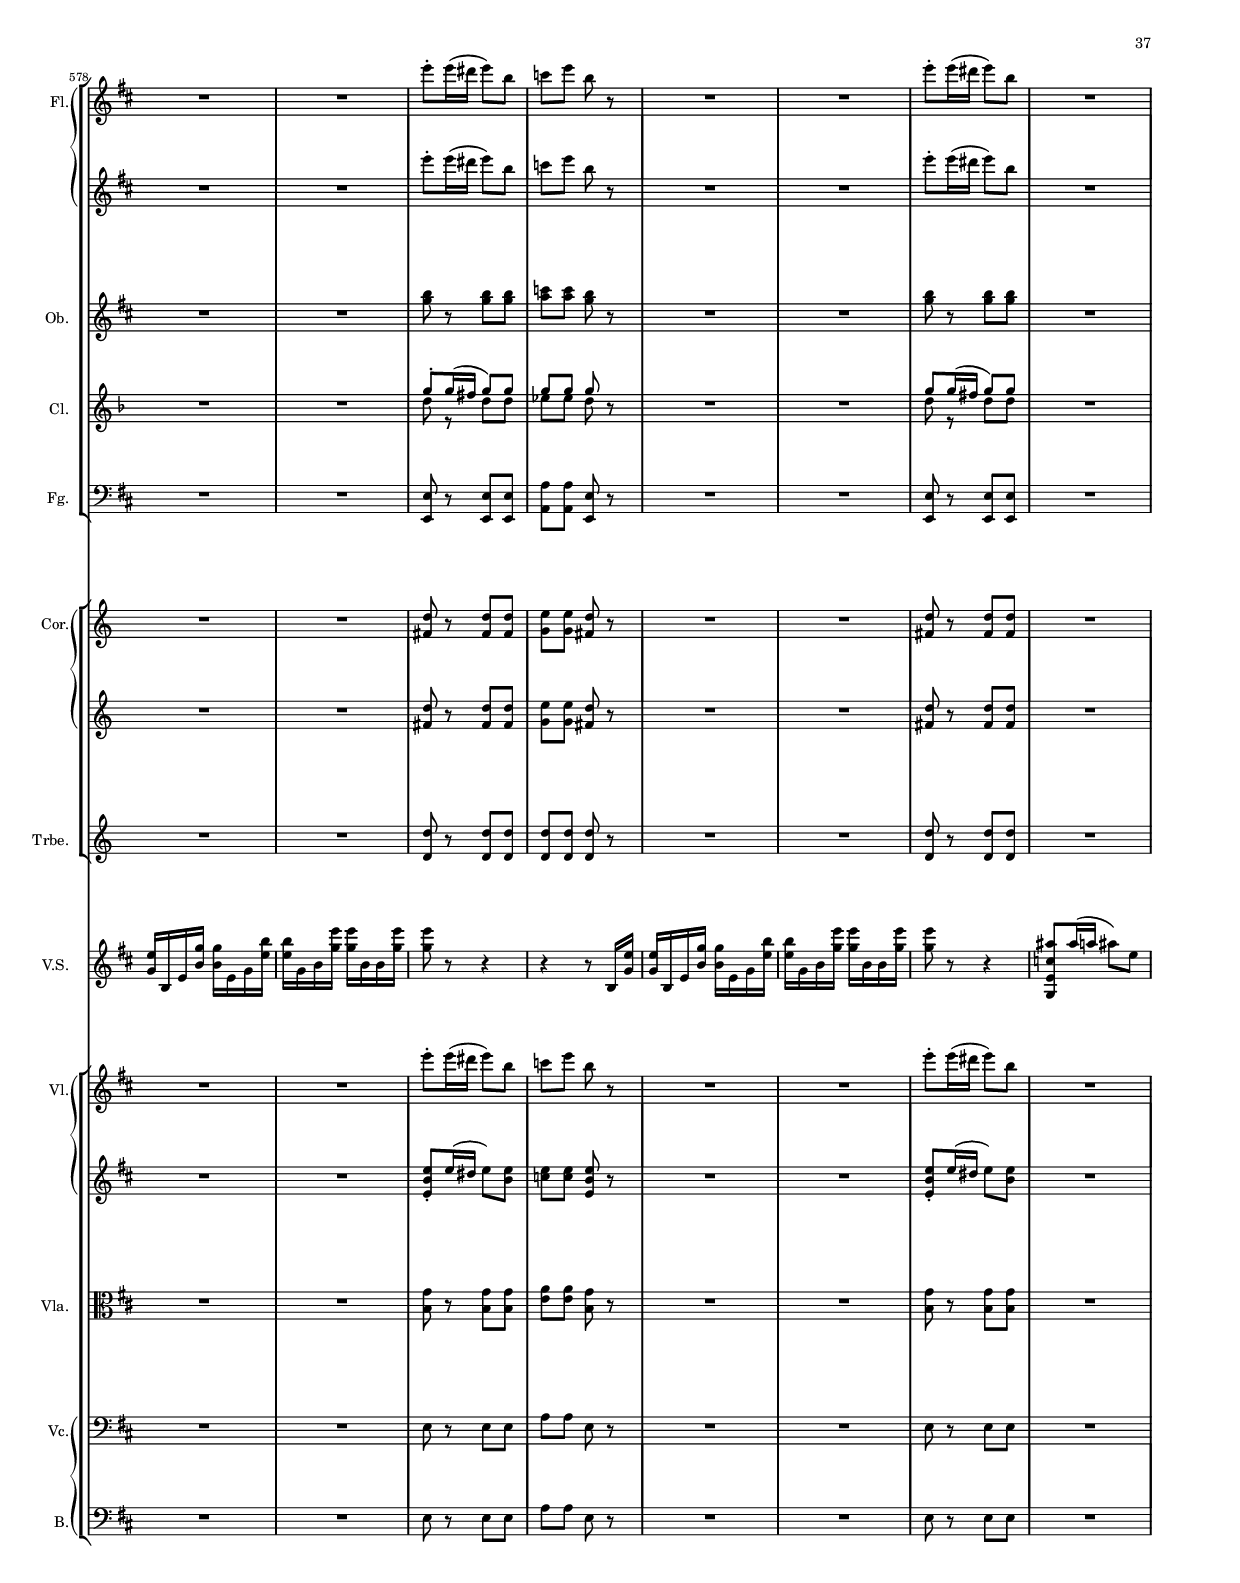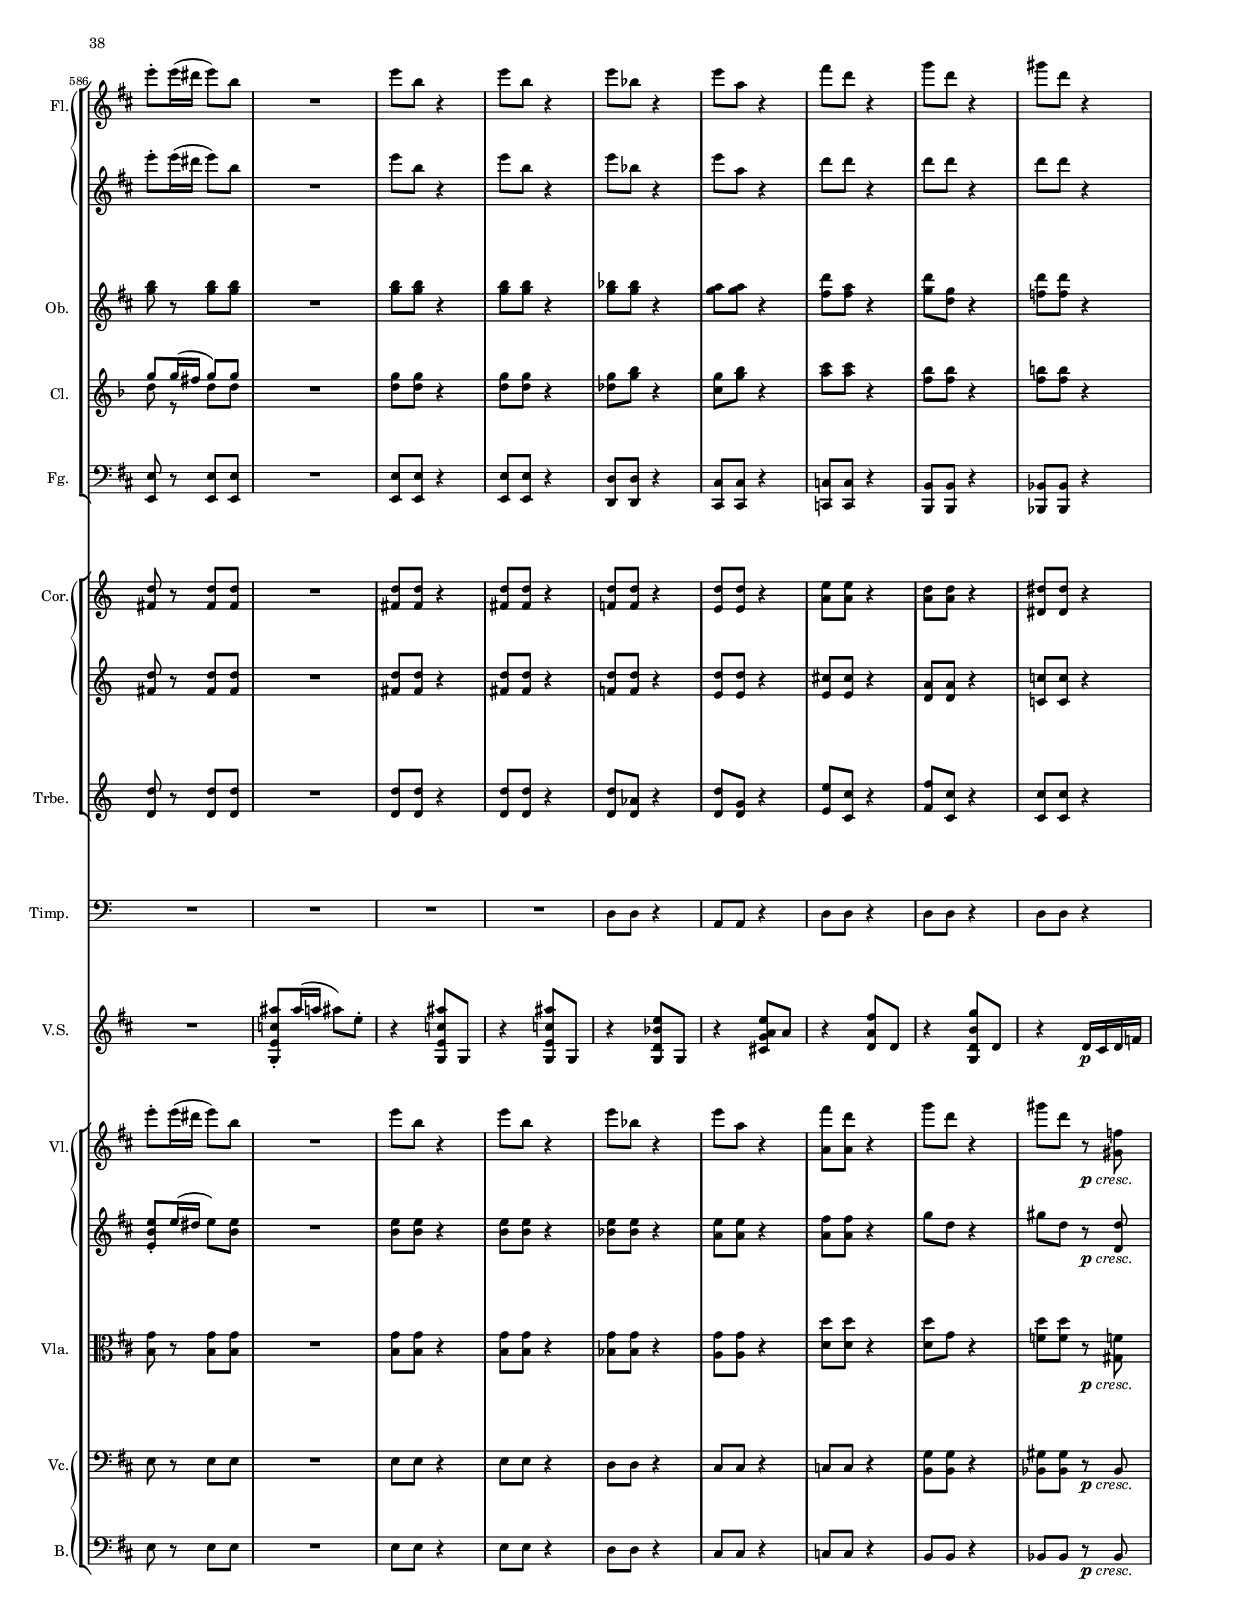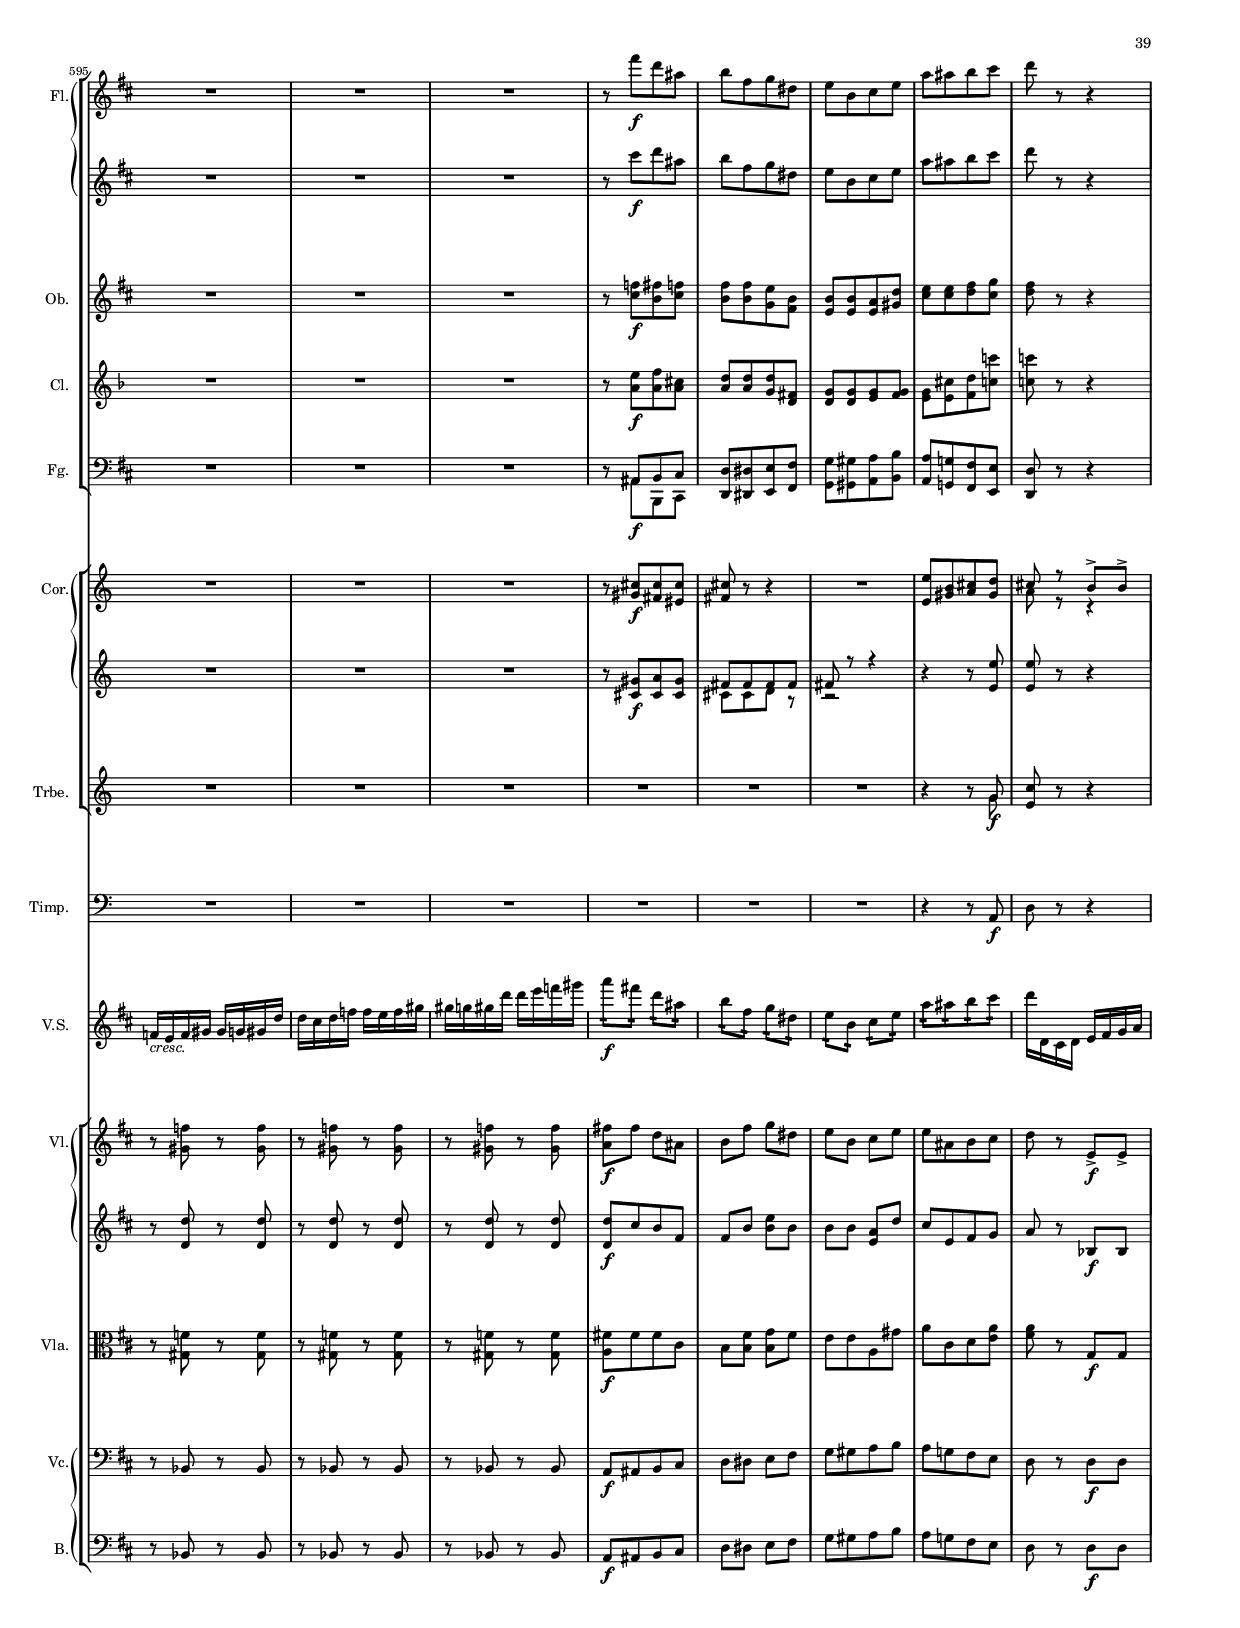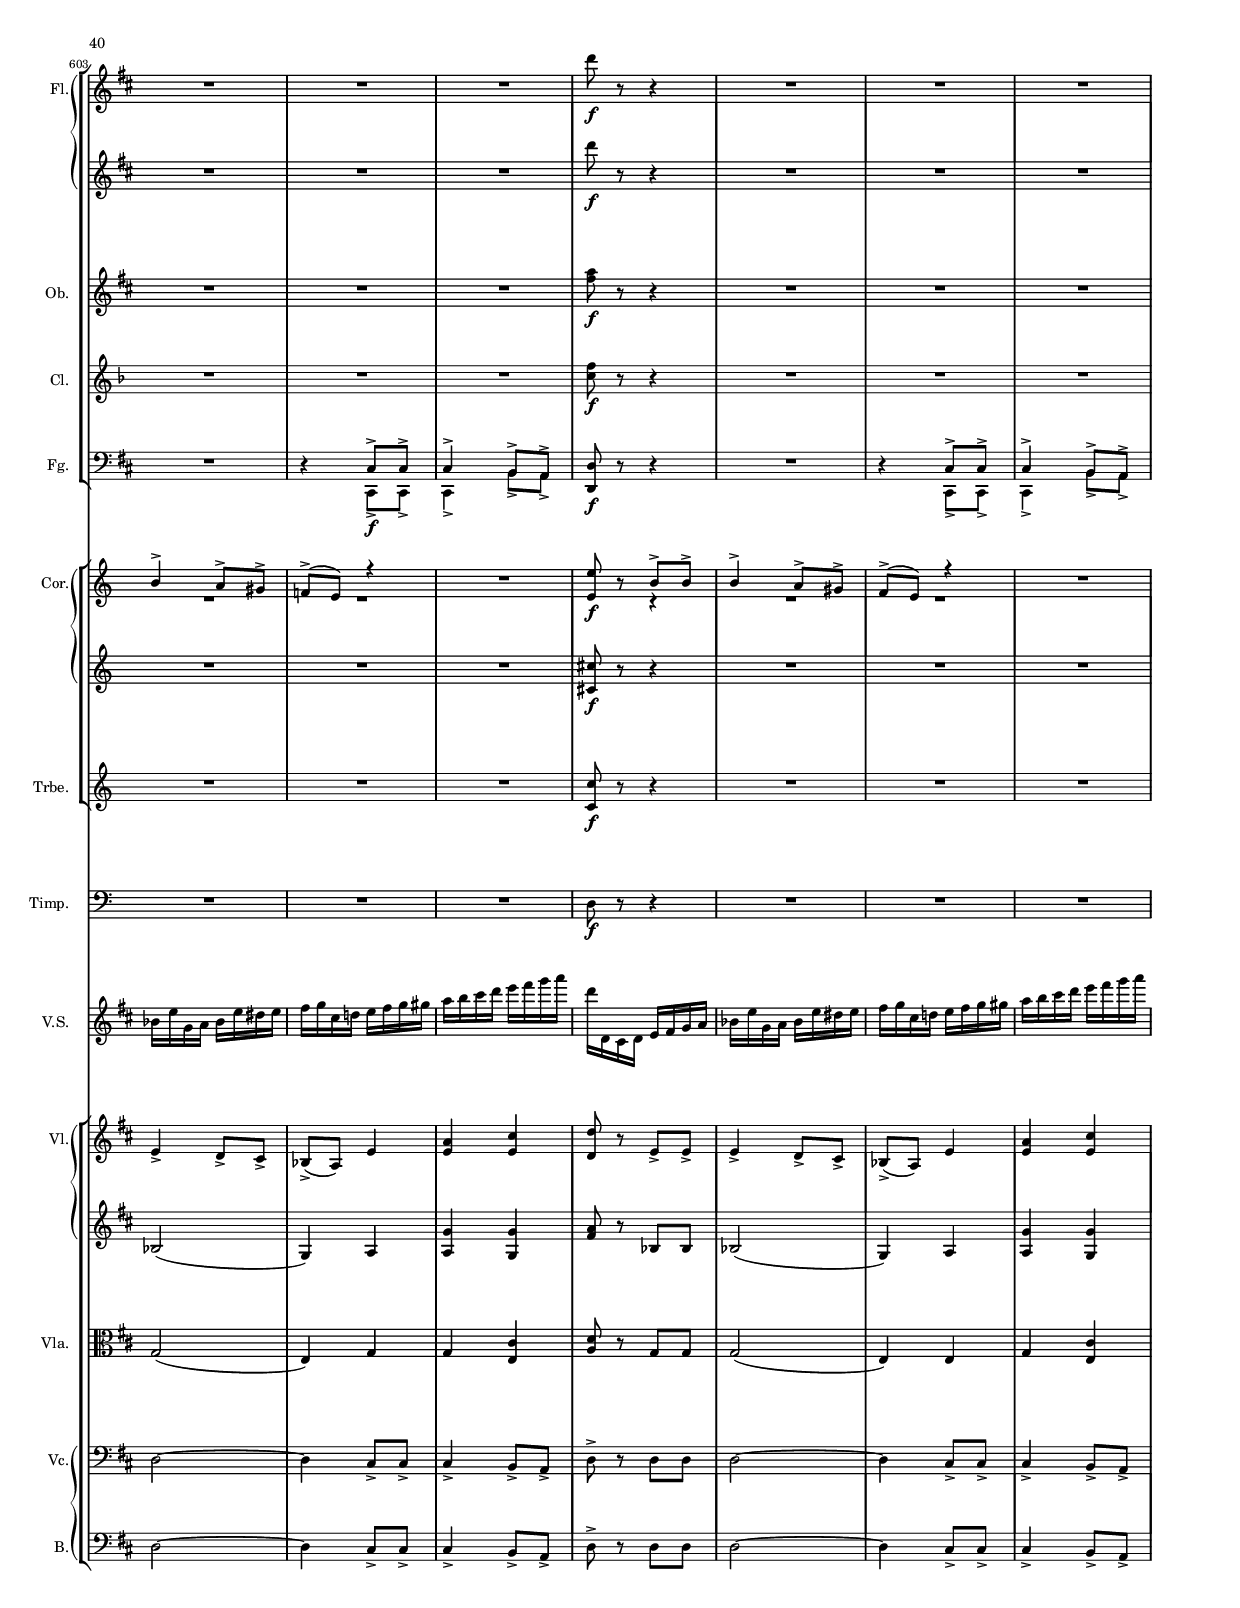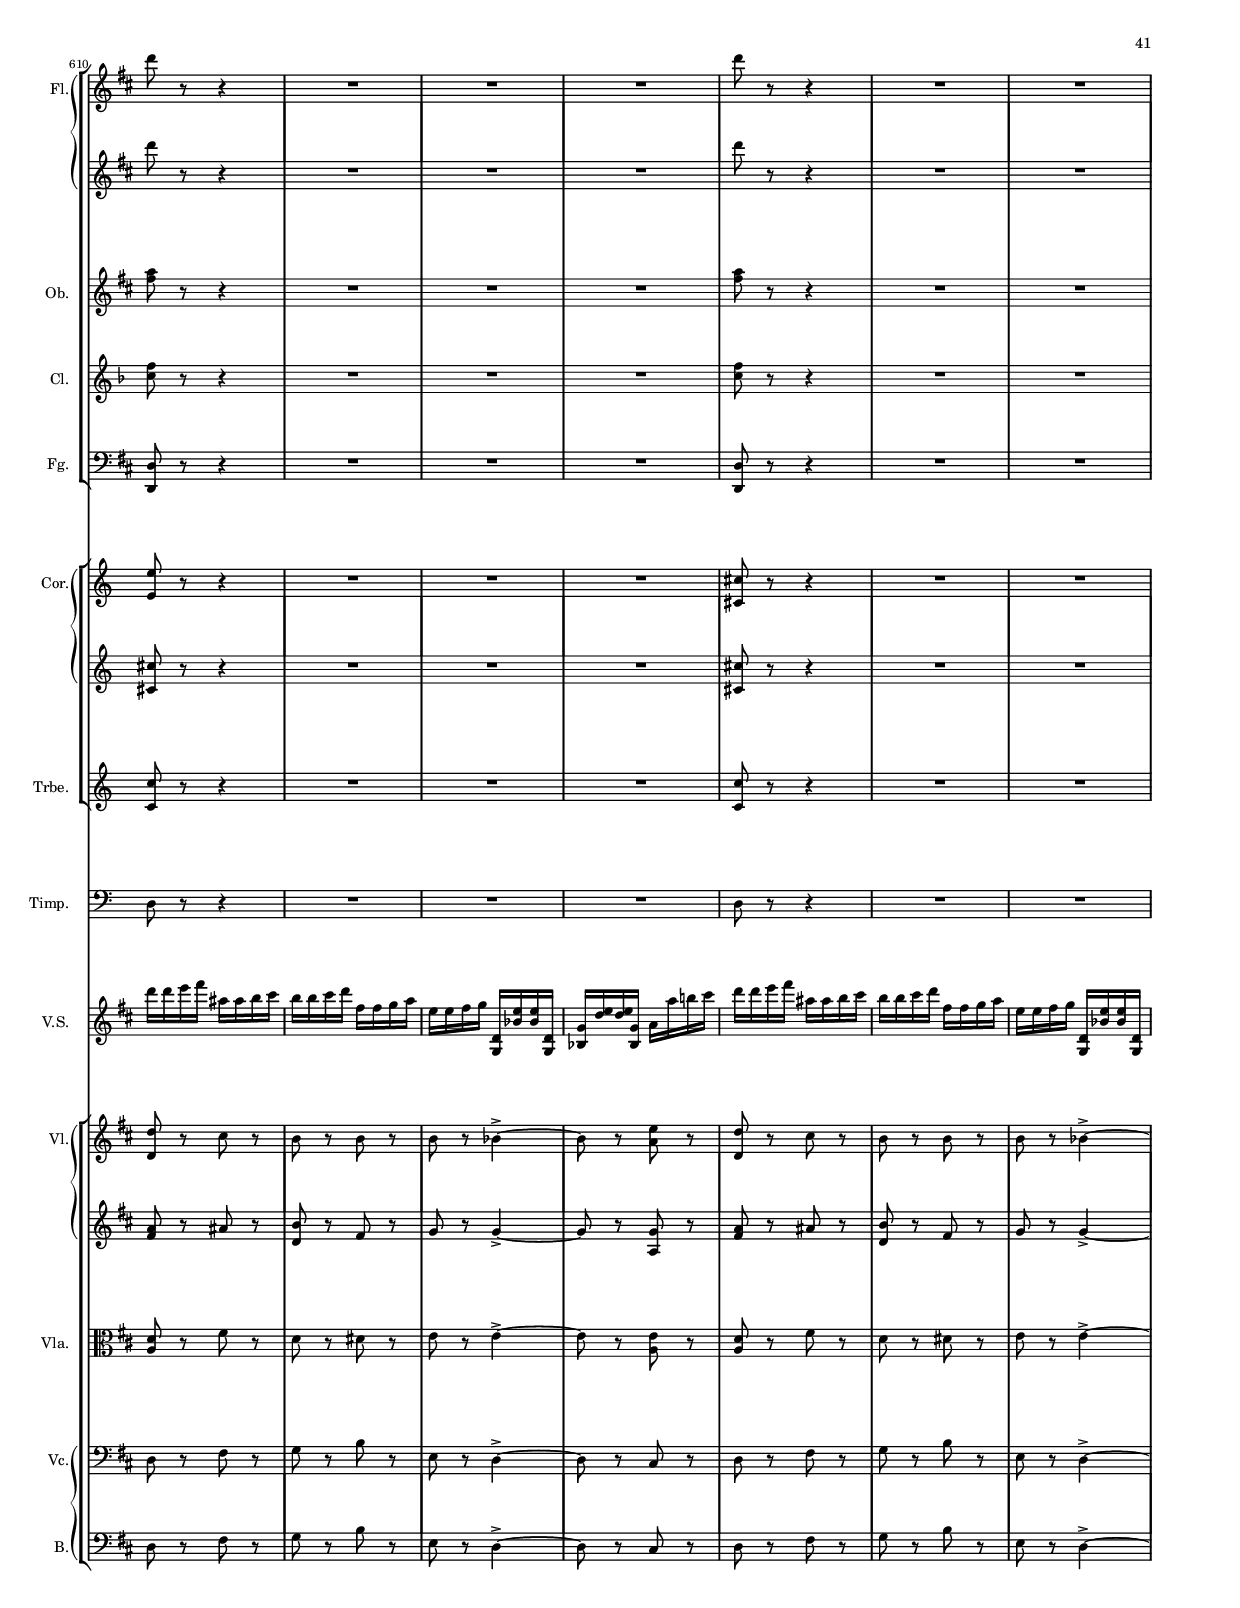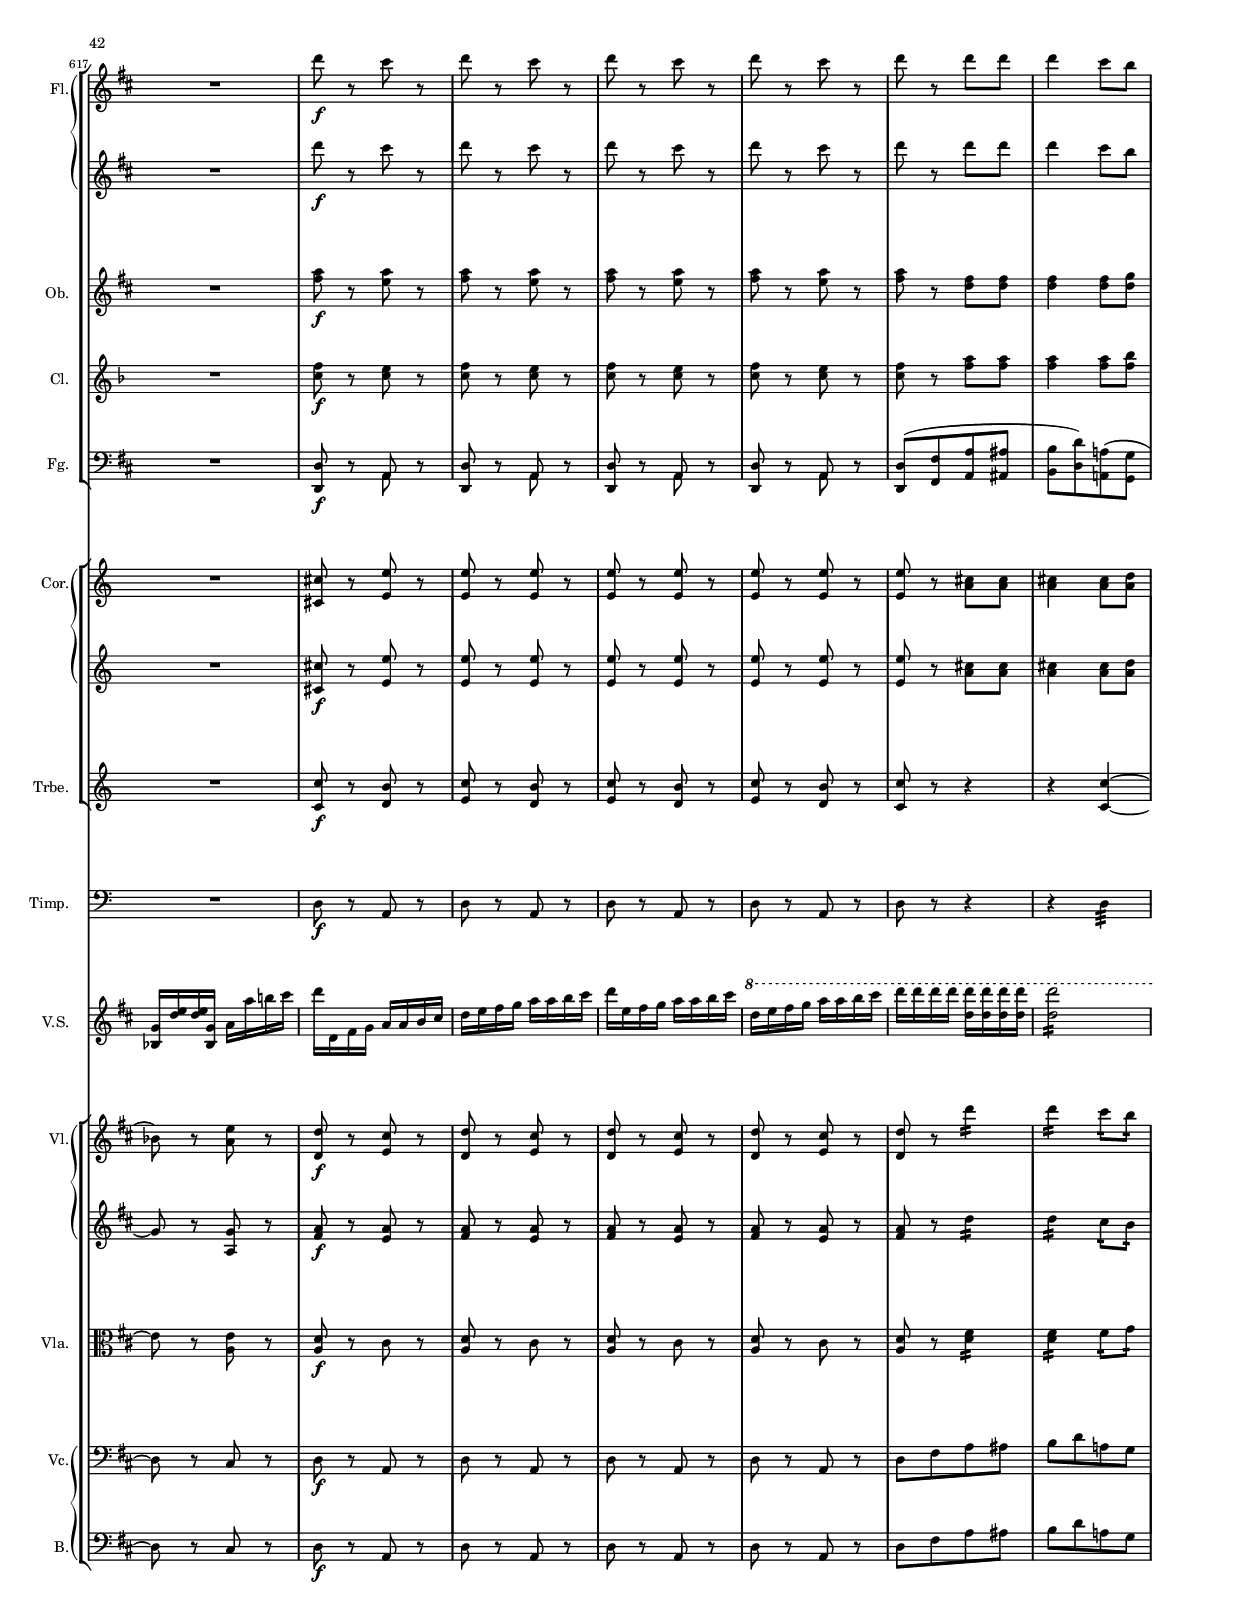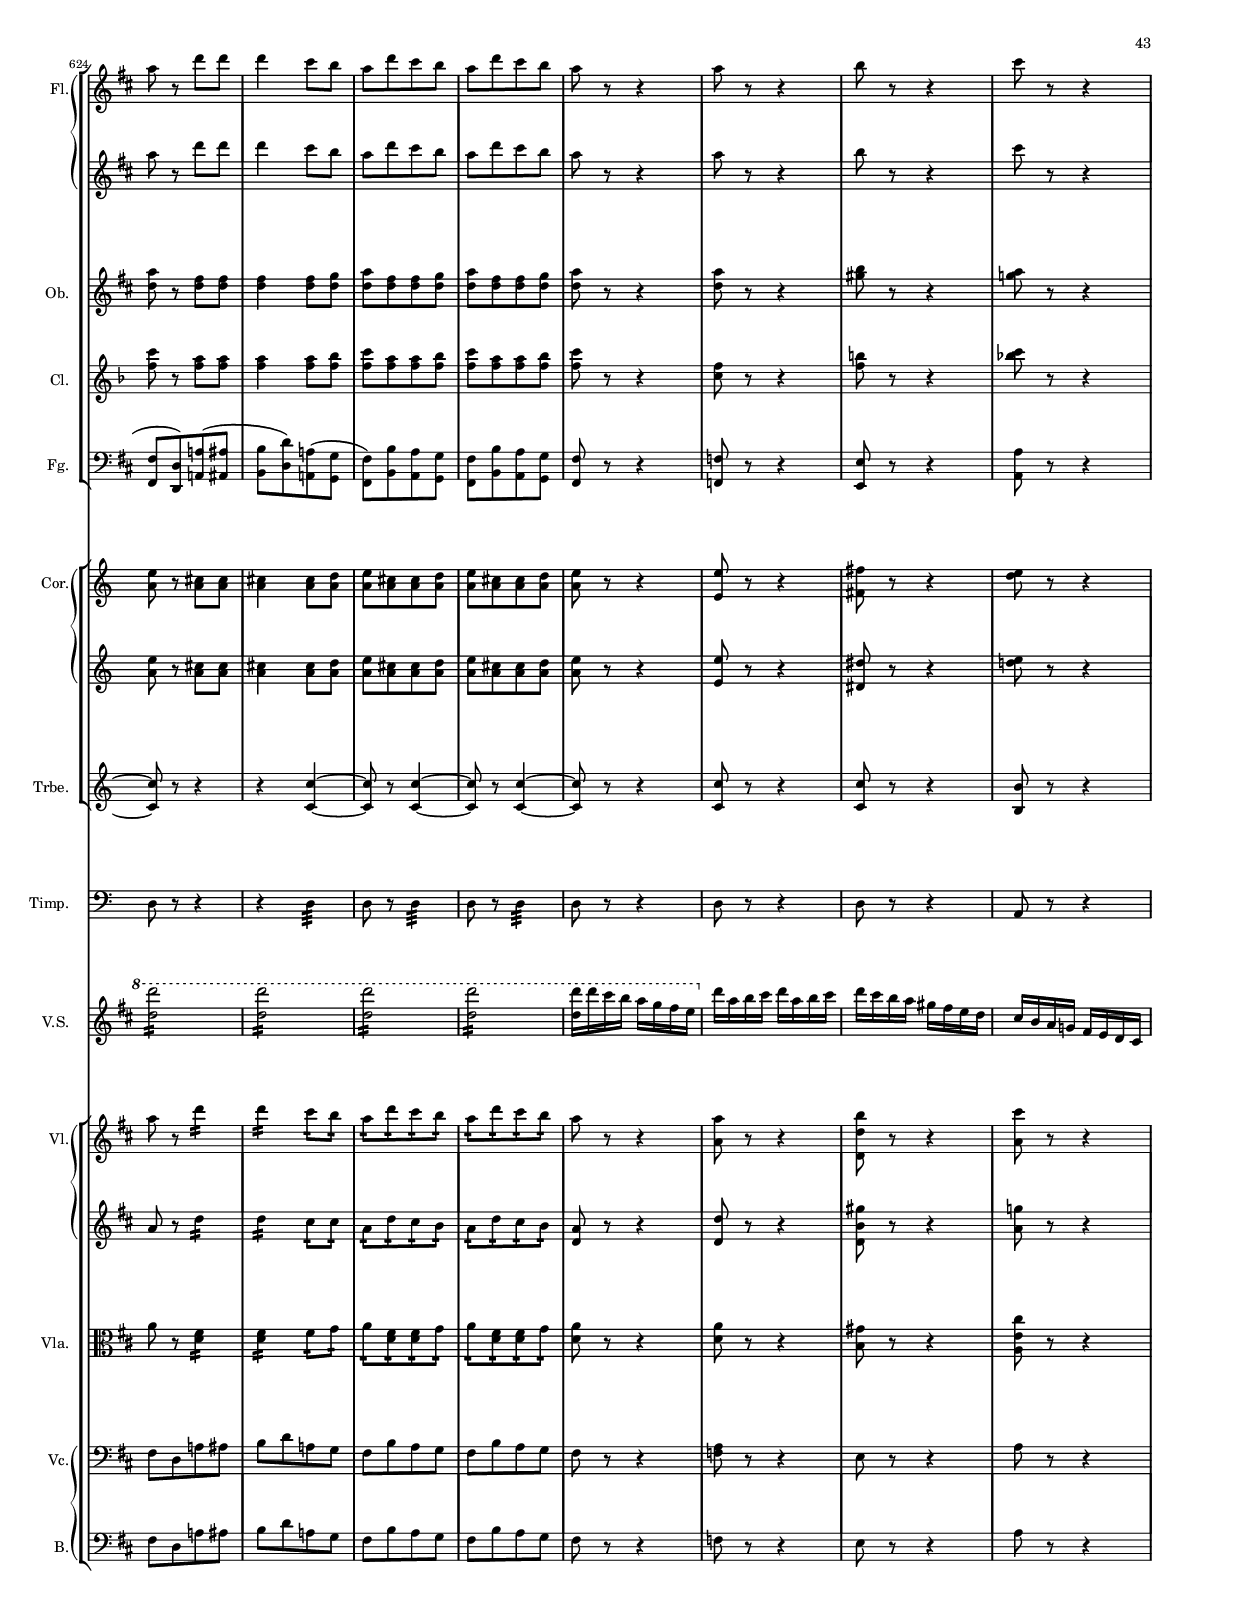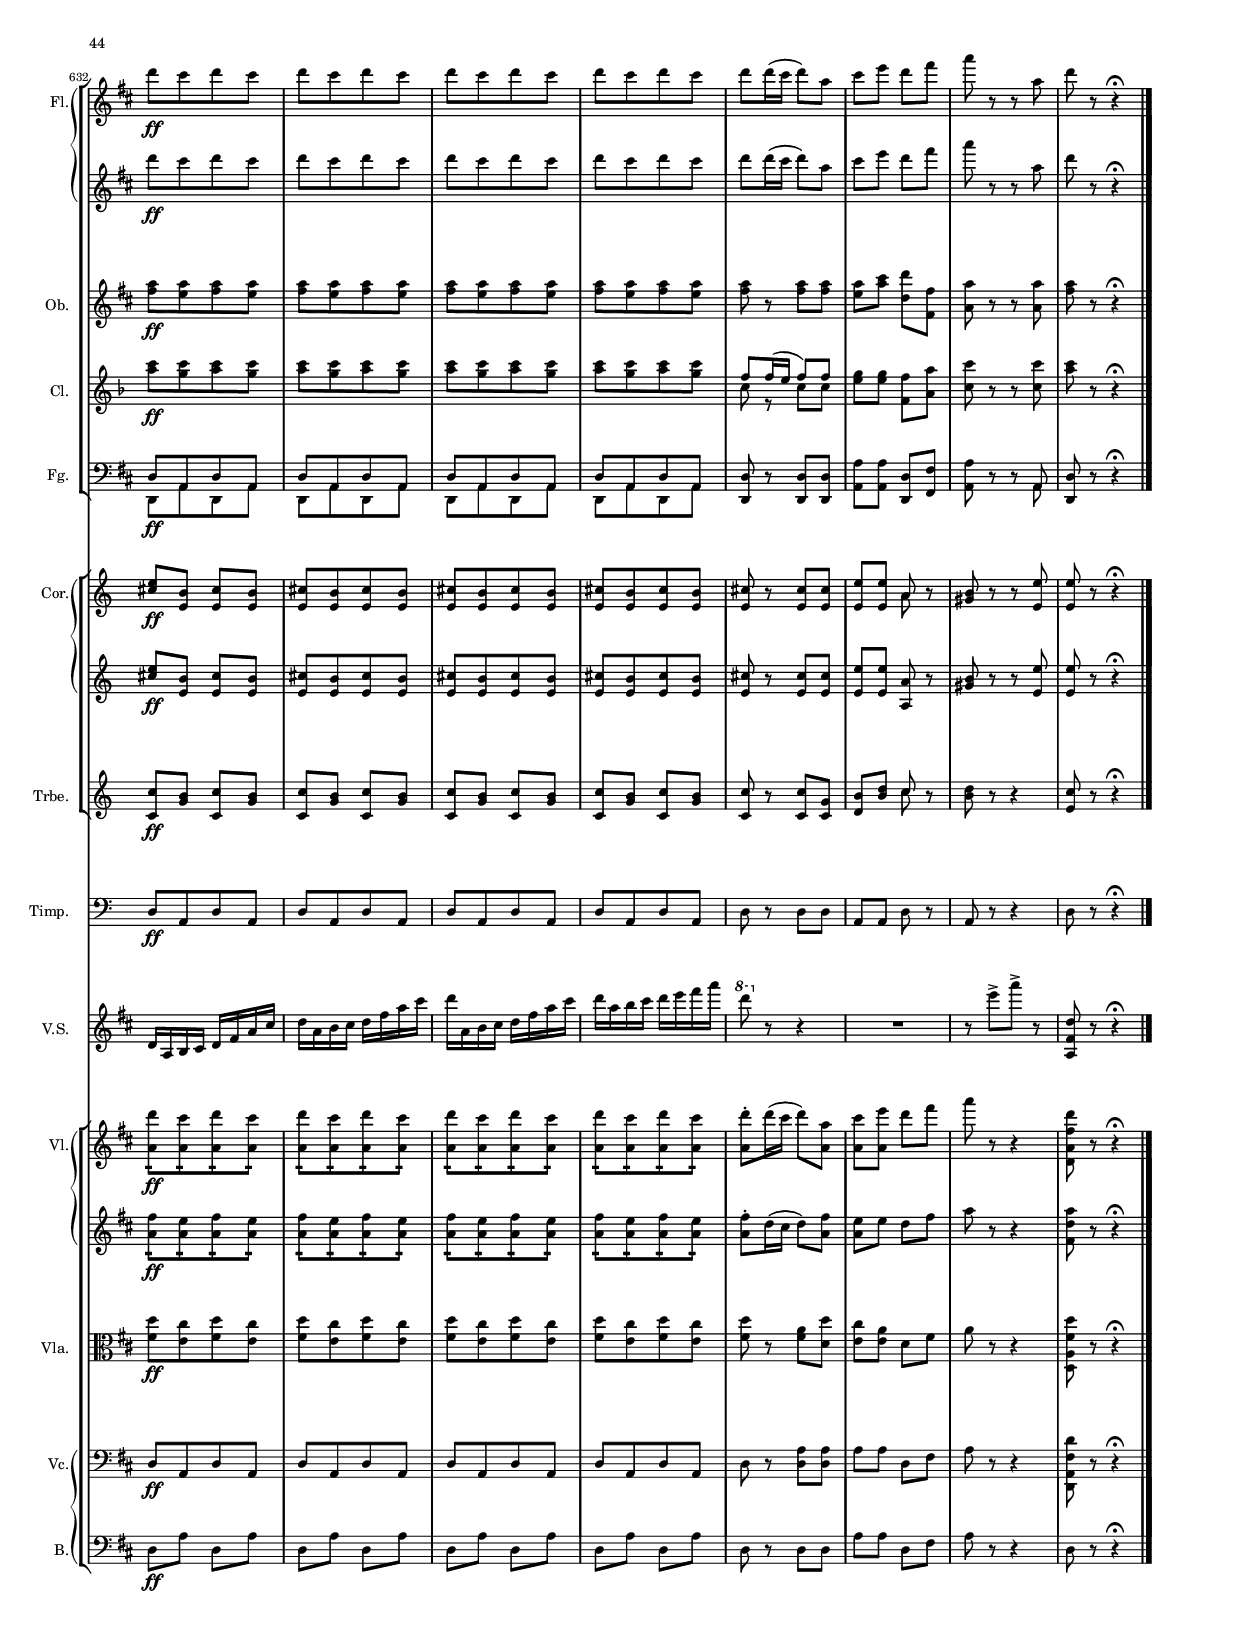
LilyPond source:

%%% Many thanks to the Case Western Reserve University Kulas Music library
%%% for providing the old texts that would otherwise rot on the shelves.

\version "2.18.2"

#(set-global-staff-size 13)

\include "header.ily"


\include "english.ly"
\include "../defs.ily"
\version "2.18.2"

\paper {
   left-margin = 15 \mm
   right-margin = 15 \mm
   top-margin = 8 \mm
   bottom-margin = 6 \mm
}

\include "global.ily"

\version "2.18.2"

theFlutes =  \relative d''' {
	\clef "treble"
	\key d \major
	
	a8\ff r r4
	
	R1*2/4*2
	
	r4 a,8 r8
	R1*2/4
	r4 e''4~
	e gsharp,
	a8 r r4
	a'8-.\f[ a16( gsharp] a8)[ a,-.]
	bflat4~ bflat8 r
	
	R1*2/4*5
	
	r4 a8\ff r
	
	R1*2/4*40
	
	b16\f r r8 r4
	
	R1*2/4*32
	
	e8-.\f[ e16( dsharp] e[ csharp a e]
	d8) r r4
	e'8-.[ e16( dsharp] e[ csharp a e]
	d8) r r4
	
	R1*2/4*7
	
	a'2:8\p
	a2:
	a2:
	a2\<
	b16\f\! r r8 r4
	g16\mf r r8 r4
	
	R1*2/4*38
	
	a8 r r4
	
	R1*2/4*18
	
	r4 r8 \grace gsharp,16( fsharp8\p)
	r8 \grace a16( gsharp8) r8 \grace csharp16( b8)
	r8 \grace fsharp'16( e8) r \grace a16( gsharp8)
	r8 \grace b16( a8) r \grace fsharp16( e8)
	r8 \grace d16( csharp8) r \grace b16( a8)
	r8 \grace a16( gsharp8) r \grace csharp16( b8)
	r8 \grace fsharp'16( e8) r \grace a16( gsharp8)
	r8 \grace b16( a8) r \grace fsharp'16( e8)
	r8 \grace b16( a8) r4
	
	%%% TEMPO 1 %%%
	
	R1*2/4*70
	R1*2/4
	R1*2/4*3
	
	b16\f r r8 r4
	
	R1*2/4*32
	
	e8-.\f[^\markup {I.} e16( dsharp] e[ csharp a e]
	d8) r r4
	e'8-.[ e16( dsharp] e[ csharp a e]
	d8) r r4
	
	R1*2/4*29
	
	bflat'8-.\ff[ bflat16( a] bflat8)[ f]
	a[ c] bflat r
	
	R1*2/4*2
	
	bflat8-.[ bflat16( a] bflat8)[ f]
	a[ c] bflat r
	
	R1*2/4*2
	
	bflat8-.[ bflat16( a] bflat8)[ g]
	c[ eflat] bflat r
	
	R1*2/4*2
	
	e!8-.[ e16( dsharp] e8)[ c-.]
	d[ g] c,8 r
	r4 r8 c
	d[ g] c, r
	r4 r8 c
	d[ g c, c]
	d[ g c, c]
	d[ g c, g']
	a r r4
	
	R1*2/4*15
	
	g8\ff r8 r4
	
	R1*2/4*18
	
	r4 e8\p[ e]
	e4-> d8[ c]
	b[( a) e' e]
	e4-> d8[ c]
	b4( a'8)[ d,]
	e4-> d8[ c]
	b[( a]) e'[ e]
	e4 d8[ c]
	b4 r
	
	R1*2/4*16
	
	c8\pp[( fsharp,] g4)
	gsharp8[( a] c[ asharp])
	b4( g!)
	d( b'8)[ b-.]
	c8[( fsharp,] g4)
	gsharp8[( a] c[ asharp])
	b4( g!
	
	d8) r r4
	
	R1*2/4*7
	
	r4 d8-.\p[( e-.])
	\grace { d16[ e] } fsharp4 e8[ d]
	\grace { csharp16[^( d] } csharp8[ b]^) r4
	R1*2/4
	r4 d8-.\p[( e-.])
	\grace { d16[ e] } fsharp4 e8[ d]
	\grace { csharp16[^( d] } csharp8[ b]^) r4
	
	R1*2/4*2
	R1*2/4
	R1*2/4*42
	R1*2/4
	R1*2/4*3
	
	%%% TEMPO 1 %%%
	
	b'16\f r r8 r4
	
	R1*2/4*32
	
	e8-.\f[ e16( dsharp] e[ csharp a e]
	d8) r r4
	e'8-.[ e16( dsharp] e[ csharp a e]
	d8) r r4
	
	R1*2/4*7
	
	a'2:8\p
	a2:
	a2:
	a2\<
	b16\f\! r r8 r4
	g16\mf r r8 r4
	
	R1*2/4*26
	
	a8\f r r4
	
	R1*2/4*2
	
	r4 dsharp16[( e fsharp b,])
	
	R1*2/4*3
	
	r4 esharp16\mf[( fsharp gsharp csharp,])
	r4 a8[^\cr a]
	a4 gsharp8[( fsharp])
	r4 b8[ b]
	b4 a8[( gsharp])
	r4 csharp8[ csharp]
	csharp4 b8[( bflat])
	r4 d8[ d]
	d4 csharp8[( b!])
	r8 e16\f[ e] e8[ d16( csharp])
	r8 e16[ e] e8[ d16( csharp])
	r8 g'16[ g] g8[ fsharp16( e])
	r8 g16[ g] g8[ fsharp16( e])
	csharp,16[( d e d]) csharp[( b a b])
	csharp[( b csharp d]) e[( dsharp e fsharp])
	e[( fsharp g fsharp]) e[( d! csharp d])
	e[( dsharp e fsharp]) g[( a b csharp])
	d8-.\ff[ d16( csharp] d8)[ a]
	b[ d] a r
	
	R1*2/4*2
	
	d8-.[ d16( csharp] d8)[ b]
	csharp[ e] b r
	
	R1*2/4*2
	
	d8-.[ d16( csharp] d8)[ b]
	e[ g] d r
	
	R1*2/4*2
	
	e8-.[ e16( dsharp] e8)[ b]
	c[ e] b r
	
	R1*2/4*2
	
	e8-.[ e16( dsharp] e8)[ b]
	c[ e] b r
	
	R1*2/4*2
	
	e8-.[ e16( dsharp] e8)[ b]
	R1*2/4
	e8-.[ e16( dsharp] e8)[ b]
	R1*2/4
	e8[ b] r4
	e8[ b] r4
	e8[ bflat] r4
	e8[ a,] r4
	fsharp'8[ d] r4
	g8[ d] r4
	gsharp8[ d] r4
	
	R1*2/4*3
	
	r8 fsharp\f[ d asharp]
	b[ fsharp g dsharp]
	e[ b csharp e]
	a[ asharp b csharp]
	d r r4
	
	R1*2/4*3
	
	d8\f r r4
	
	R1*2/4*3
	
	d8 r r4
	
	R1*2/4*3
	
	d8 r r4
	
	R1*2/4*3
	
	d8\f r csharp r
	d8 r csharp r
	d8 r csharp r
	d8 r csharp r
	d8 r d[ d]
	d4 csharp8[ b]
	a r d[ d]
	d4 csharp8[ b]
	a[ d csharp b]
	a[ d csharp b]
	a r r4
	a8 r r4
	b8 r r4
	csharp8 r r4
	
	d8\ff[ csharp d csharp]
	d[ csharp d csharp]
	d[ csharp d csharp]
	d[ csharp d csharp]
	d8[ d16( csharp] d8)[ a]
	csharp[ e] d[ fsharp]
	a r r a,
	d r r4\fermata
}

\version "2.18.2"

theFlutessecond =  \relative d''' {
	\clef "treble"
	\key d \major
	
	a8\ff r r4
	
	R1*2/4*2

	r4 a,8 r8
	R1*2/4
	r4 e''4~
	e gsharp,
	a8 r r4
	a'8-.\f[ a16( gsharp] a8)[ a,-.]
	bflat4~ bflat8 r
	
	R1*2/4*5
	
	r4 a8\ff r
		
	R1*2/4*40
	
	b16\f r r8 r4
	
	R1*2/4*43
	
	fsharp2:8\p
	g2:
	g2:
	g8[\< g] fsharp[ fsharp]
	fsharp16\f\! r r8 r4
	g16\mf r r8 r4
	
	R1*2/4*38
	
	a8 r r4
	
	R1*2/4*18
	
	r4 r8 \grace gsharp,16( fsharp8\p)
	r8 \grace a16( gsharp8) r8 \grace csharp16( b8)
	r8 \grace fsharp'16( e8) r \grace a16( gsharp8)
	r8 \grace b16( a8) r \grace fsharp16( e8)
	r8 \grace d16( csharp8) r \grace b16( a8)
	r8 \grace a16( gsharp8) r \grace csharp16( b8)
	r8 \grace fsharp'16( e8) r \grace a16( gsharp8)
	r8 \grace b16( a8) r \grace fsharp'16( e8)
	r8 \grace b16( a8) r4
	
	R1*2/4*74
	
	b16\f r r8 r4
	
	R1*2/4*65
	
	bflat8-.\ff[ bflat16( a] bflat8)[ f]
	a[ a] bflat r
	
	R1*2/4*2
	
	bflat8-.[ bflat16( a] bflat8)[ f]
	a[ a] bflat r
	
	R1*2/4*2
	
	bflat8-.[ bflat16( a] bflat8)[ g]
	c[ c] bflat r
	
	R1*2/4*2
	
	e8-.[ e16( dsharp] e8)[ c-.]
	d[ d] c r
	r4 r8 c
	d[ d] c r
	r4 r8 c
	d[ d c c]
	d[ d c c]
	d[ d c e]
	eflat r r4
	
	R1*2/4*15
	
	d8\ff r8 r4
	
	R1*2/4*18
	
	r4 c8\p[ c]
	c4-> b8[ a]
	g[( fsharp) b b]
	b4-> b8[ a]
	g4( c8)[ c]
	c4-> b8[ a]
	g[( fsharp]) b[ b]
	c4 b8[ a]
	g4 r
	
	R1*2/4*16
	
	c,8\pp[( fsharp,] g4)
	gsharp8[( a] c[ asharp])
	b4( g!)
	d( b'8)[ b-.]
	c8[( fsharp,] g4)
	gsharp8[( a] c[ asharp])
	b4( g!
	
	d8) r r4
	
	R1*2/4*7
	
	r4 d'8-.\p[( e-.])
	\grace { d16[ e] } fsharp4 e8[ d]
	\grace { csharp16[^( d] } csharp8[ b]^) r4
	R1*2/4
	r4 d8-.\p[( e-.])
	\grace { d16[ e] } fsharp4 e8[ d]
	\grace { csharp16[^( d] } csharp8[ b]^) r4
	
	R1*2/4*49
	
	b'16\f r r8 r4
	
	R1*2/4*43
	
	fsharp2:8\p
	g2:
	g2:
	g8[\< g] fsharp[ fsharp]
	fsharp16\f\! r r8 r4
	g16\mf r r8 r4
	
	R1*2/4*26
	
	a8\f r r4
	
	R1*2/4*2
	
	r4 dsharp16[( e fsharp b,])
	
	R1*2/4*3
	
	r4 esharp16\mf[( fsharp gsharp csharp,])
	r4 a8[^\cr a]
	a4 gsharp8[( fsharp])
	r4 b8[ b]
	b4 a8[( gsharp])
	r4 csharp8[ csharp]
	csharp4 b8[( bflat])
	r4 d8[ d]
	d4 csharp8[( b!])
	r8 e16\f[ e] e8[ d16( csharp])
	r8 e16[ e] e8[ d16( csharp])
	r8 g'16[ g] g8[ fsharp16( e])
	r8 g16[ g] g8[ fsharp16( e])
	csharp,16[( d e d]) csharp[( b a b])
	csharp[( b csharp d]) e[( dsharp e fsharp])
	e[( fsharp g fsharp]) e[( d! csharp d])
	e[( dsharp e fsharp]) g[( a b csharp])
	d8-.\ff[ d16( csharp] d8)[ a]
	b[ d] a r
	
	R1*2/4*2
	
	d8-.[ d16( csharp] d8)[ b]
	csharp[ e] b r
	
	R1*2/4*2
	
	d8-.[ d16( csharp] d8)[ b]
	e[ e] d r
	
	R1*2/4*2
	
	e8-.[ e16( dsharp] e8)[ b]
	c[ e] b r
	
	R1*2/4*2
	
	e8-.[ e16( dsharp] e8)[ b]
	c[ e] b r
	
	R1*2/4*2
	
	e8-.[ e16( dsharp] e8)[ b]
	R1*2/4
	e8-.[ e16( dsharp] e8)[ b]
	R1*2/4
	e8[ b] r4
	e8[ b] r4
	e8[ bflat] r4
	e8[ a,] r4
	d8[ d] r4
	d8[ d] r4
	d8[ d] r4
	
	R1*2/4*3
	
	r8 csharp\f[ d asharp]
	b[ fsharp g dsharp]
	e[ b csharp e]
	a[ asharp b csharp]
	d r r4
	
	R1*2/4*3
	
	d8\f r r4
	
	R1*2/4*3
	
	d8 r r4
	
	R1*2/4*3
	
	d8 r r4
	
	R1*2/4*3
	
	d8\f r csharp r
	d8 r csharp r
	d8 r csharp r
	d8 r csharp r
	d8 r d[ d]
	d4 csharp8[ b]
	a r d[ d]
	d4 csharp8[ b]
	a[ d csharp b]
	a[ d csharp b]
	a r r4
	a8 r r4
	b8 r r4
	csharp8 r r4
	
	d8\ff[ csharp d csharp]
	d[ csharp d csharp]
	d[ csharp d csharp]
	d[ csharp d csharp]
	d8[ d16( csharp] d8)[ a]
	csharp[ e] d[ fsharp]
	a r r a,
	d r r4\fermata
}

\version "2.18.2"
theOboes =  \relative d'' {
	
	\clef "treble"
	\key d \major
	
	< a a' >8\ff r r4
	
	R1*2/4*2
	
	r4 < csharp, e >8 r
	R1*2/4
	r4 < e' gsharp >~
	< e gsharp > < e gsharp >
	< e a >8 r r4
	<< { a8-.[ a16( gsharp] a8)[ a,-.] } \\ { a'8-.\f[ a16( gsharp] a8)[ a,-.] } >>
	<< { bflat4~ bflat8 } \\ { bflat4~ bflat8 } >> r8
	
	R1*2/4*5
	
	r4 < csharp e >8\ff r
	
	R1*2/4*40
	
	< b fsharp' >16\f r r8 r4
	
	R1*2/4*9
	
	< a e' >8\p r < a fsharp' > r
	< b gsharp' > r < csharp a' > r
	
	R1*2/4*36
	
	< fsharp b >16\f r r8 r4
	< b, e >16\mf r r8 r4
	
	R1*2/4*38
	
	< csharp a' >8 r r4
	
	R1*2/4*45
	
	r4 < e, e' >4\mf~
	< e e' >2
	
	R1*2/4*3
	
	<< { r16_\markup { \dynamic p \italic espress. }
		^\markup {  1\super {mo} Solo. }
		csharp'16-.[ dsharp-. esharp-.] fsharp8-.[ gsharp-.] } \\ { R1*2/4 } >>
	<< { a4 \grace { gsharp16[( a] } gsharp8[ fsharp]) } \\ { R1*2/4 } >>
	<< { \grace { e16[( fsharp] } e8[ d]) r4 } \\ { R1*2/4 } >>
	R1*2/4
	<< { r4 fsharp8-.[( gsharp-.]) } \\ { R1*2/4 } >>
	<< { a4 \grace { gsharp16[( a] } gsharp8[ fsharp]) } \\ { R1*2/4 } >>
	<< { \grace { e16[( fsharp] } e8[ d]) r4 } \\ { R1*2/4 } >>
	R1*2/4
	<< { r4 fsharp8-.[( gsharp-.]) } \\ { R1*2/4 } >>
	<< { a4 \grace { gsharp16[( a] } gsharp8[ fsharp]) } \\ { R1*2/4 } >>
	<< { \grace { e16[ fsharp] } e8[ dsharp( fsharp dsharp] } \\ { R1*2/4 } >>
	<< { a8) r r4 } \\ { R1*2/4 } >>
	
	R1*2/4*39
	
	< b fsharp' >16\f r r8 r4
	
	R1*2/4*9
	
	< a e' >8\p r < a fsharp' >\< r
	< b gsharp' > r < csharp a' >\! r
	
	R1*2/4*36
	
	< a f' >4\p < a f' >8[ < a f' >]
	< bflat g' >4 r
	
	R1*2/4*2
	
	< a f' >4 < a f' >8[ < a f' >]
	< bflat g' >4 r
	
	R1*2/4*2
	
	< f d' >4 < f d' >8[ < f d' >]
	< g e' >4 r
	
	R1*2/4*2
	
	< f d' >4 < f d' >8[ < f d' >]
	< g e' >4 r
	
	R1*2/4*4
	
	< d' f >8\ff r < d f >8[ < d f >]
	< c f >[ < f a >] < gflat bflat > r
	
	R1*2/4*2
	
	< d f >8\ff r < d f >8[ < d f >]
	< c f >[ < eflat a >] < d g > r
	
	R1*2/4*2
	
	< eflat g >8 r < eflat g >[ < eflat g >]
	< eflat fsharp! >[ < eflat fsharp >] < eflat g > r
	
	R1*2/4*2
	
	<< { c'8 r c[ c] } \\ { e,8[ e16( dsharp] e8)[ e] } >>
	< d b' >8[ < d b' >] < e c' > r
	r4 r8 < e c' >
	< d b' >[ < d b' >] < e c' > r
	r4 r8 < e c' >
	< d b' >[ < d b' > < e c' > < e c' >]
	< d b' >[ < d b' > < e c' > < e c' >]
	< d b' >[ < d b' > < e c' > < e c' >]
	< eflat c' > r r4
	
	R1*2/4*15
	
	< d b' >8\ff r r4
	
	R1*2/4*50
	
	<< { r16 g,-.[_\markup { \dynamic p \italic espress. } b-.( d-.]) g8-.[( a-.]) } \\ { R1*2/4 } >>
	<< { \grace { g16[ a] } b4 a8[ g] } \\ { R1*2/4 } >>
	<< { \grace { fsharp16[( g] } fsharp8[ e]) r4 } \\ { R1*2/4 } >>
	R1*2/4
	<< { r4 g8-.[( a-.]) } \\ { R1*2/4 } >>
	<< { \grace { g16[ a] } b4 a8[ g] } \\ { R1*2/4 } >>
	<< { \grace { fsharp16[( g] } fsharp8[ e]) r4 } \\ { R1*2/4 } >>
	
	R1*2/4*29
	R1*2/4
	
	r4 << { e4^>( } \\ { csharp4_>\p( } >>
	<< { d8) } \\ { a8) } >> r8 r4
	r4 << { gsharp4^>( } \\ { f4_>( } >>
	<< { a8) } \\ { e8) } >> r8 r4
	
	R1*2/4*23
	
	< b' fsharp' >16\f r r8 r4
	
	R1*2/4*9
	
	< a e' >8\p r < a fsharp' > r
	< b gsharp' > r < csharp a' > r
	
	R1*2/4*36
	
	< fsharp b >16\f r r8 r4
	< b, e >16\mf r r8 r4
	
	R1*2/4*26
	
	< a fsharp' >8\f r r4
	r4 << { fsharp'8[ fsharp] } \\ { fsharp8\p[ fsharp] } >>
	<< { fsharp4-> e8[ dsharp] } \\ { fsharp4-> e8[ dsharp] } >>
	<< { c8[( b]) } \\ { c8[( b]) } >> r4
	R1*2/4
	r4 << { gsharp'8[^\cr gsharp] } \\ { gsharp8[ gsharp] } >>
	<< { gsharp4-> fsharp8[ esharp] } \\ { gsharp4-> fsharp8[ esharp] } >>
	<< { d8[( csharp!]) } \\ { d8[( csharp]) } >> r4
	r4 < a a' >8[^\cr < a a' >]
	< a a' >4 < gsharp gsharp' >8[( < fsharp fsharp' >])
	r4 < b b' >8[ < b b' >]
	< b b' >4 < a a' >8[( < gsharp gsharp' >])
	r4 < csharp csharp' >8[ < csharp csharp' >]
	< csharp csharp' >4 < b b' >8[( < bflat bflat' >])
	r4 < d d' >8[ < d d' >]
	< d d' >4 < csharp csharp' >8[( < b! b'! >])
	r8 < e, e' >16\f[ < e e' >] < e e' >8[ < d d' >16( < csharp csharp' >])
	r8 < e e' >16[ < e e' >] < e e' >8[ < d d' >16( < csharp csharp' >])
	r8 < g' g' >16[ < g g' >] < g g' >8[ < fsharp fsharp' >16( < e e' >])
	r8 < g g' >16[ < g g' >] < g g' >8[ < fsharp fsharp' >16( < e e' >])
	r8 < g csharp > r < g csharp >
	r < g csharp > r < g csharp >
	r < g csharp > r < g csharp >
	r < g csharp >[ < g csharp > < g csharp >]
	< fsharp' a >\ff r < fsharp a >[ < fsharp a >]
	< g b >[ < g b >] < fsharp a > r
	
	R1*2/4*2
	
	< fsharp b >8 r < fsharp b >[ < fsharp b >]
	< g b >[ < g b >] < fsharp b > r
	
	R1*2/4*2
	
	< g b >8 r < g b >[ < g b >]
	< e c' >[ < e c' >] < g b > r
	
	R1*2/4*2
	
	< g b >8 r < g b >[ < g b >]
	< a c >[ < a c >] < g b > r
	
	R1*2/4*2
	
	< g b >8 r < g b >[ < g b >]
	< a c >[ < a c >] < g b > r
	
	R1*2/4*2
	
	< g b >8 r < g b >[ < g b >]
	R1*2/4
	< g b >8 r < g b >[ < g b >]
	R1*2/4
	< g b >8[ < g b >] r4
	< g b >8[ < g b >] r4
	< g bflat >8[ < g bflat >] r4
	< g a >8[ < g a >] r4
	< fsharp d' >8[ < fsharp a >] r4
	< g d' >8[ < d g >] r4
	< f d' >8[ < f d' >] r4
	
	R1*2/4*3
	
	r8 < csharp f >8\f[ < b fsharp' > < csharp f >]
	< b fsharp' >[ < b fsharp' > < g e' > < fsharp b >]
	< e b' >[ < e b' > < e a > < gsharp d' >]
	< csharp e >[ < csharp e > < d fsharp > < csharp g' >]
	< d fsharp > r r4
	
	R1*2/4*3
	
	< fsharp a >8\f r r4
	
	R1*2/4*3
	
	< fsharp a >8 r r4
	
	R1*2/4*3
	
	< fsharp a >8 r r4
	
	R1*2/4*3
	
	< fsharp a >8\f r < e a > r
	< fsharp a > r < e a > r
	< fsharp a > r < e a > r
	< fsharp a > r < e a > r
	< fsharp a > r < d fsharp >[ < d fsharp >]
	< d fsharp >4 < d fsharp >8[ < d g >]
	< d a' > r < d fsharp >[ < d fsharp >]
	< d fsharp >4 < d fsharp >8[ < d g >]
	< d a' >[ < d fsharp > < d fsharp > < d g >]
	< d a' >[ < d fsharp > < d fsharp > < d g >]
	< d a' > r r4
	< d a' >8 r r4
	< gsharp b >8 r r4
	< g! a >8 r r4
	< fsharp a >8\ff[ < e a > < fsharp a > < e a >]
	< fsharp a >[ < e a > < fsharp a > < e a >]
	< fsharp a >[ < e a > < fsharp a > < e a >]
	< fsharp a >[ < e a > < fsharp a > < e a >]
	< fsharp a > r < fsharp a >[ < fsharp a >]
	< e a >[ < a csharp >] < d, d' >[ < fsharp, fsharp' >]
	< a a' > r r < a a' >
	< fsharp' a > r r4\fermata
}

\version "2.18.2"

theClarinets =  \relative a' {
	\transposition a
	
	\clef "treble"
	\key f \major
	
	< c c' >8\ff r r4
	
	R1*2/4*2
	
	r4 < e,, g >8 r
	R1*2/4
	r4 < b'' g' >4~
	< b g' > < b g' >
	< c g' >8 r r4
	R1*2/4
	b'8-.\f[ b16( asharp] b8)[ b,-.]
	c4~ c8 r
	
	R1*2/4*2
	
	< a, f' >2\ff
	< bflat! g' >4 < b aflat' >
	< c a'! > < g' c >8 r
	
	R1*2/4*40
	
	< d a' >16\f r r8 r4
	
	R1*2/4*9
	
	< g e' >8\p r < a eflat' > r
	< b f' > r < c g' > r
	
	R1*2/4*21
	
	<< { g'8\f[ g16( fsharp] g[ e c g] } \\ { R1*2/4 } >>
	<< { f8) r r4 } \\ { R1*2/4 } >>
	<< { g'8[ g16( fsharp] g[ e c g] } \\ { R1*2/4 } >>
	<< { f8) r r4 } \\ { R1*2/4 } >>
	
	R1*2/4*7
	
	< c' f >2:8\p
	< c g' >2:
	< c g' >2:
	< c g' >8[\< < c g' >] < c f >[ < c f >]\!
	< d a' >16\f r r8 r4
	
	R1*2/4*20
	
	<< { aflat'8^\f[ aflat16^( g] aflat8-.)[ f,-.] } \\ { R1*2/4 } >>
	R1*2/4
	<< { aflat'8[ aflat16^( g] aflat8-.)[ f,-.] } \\ { R1*2/4 } >>
	
	R1*2/4*16
	
%	\key c \major
	
	< c' g' >8 r r4
	
	R1*2/4*18
	
	r4 r8 < c, e >8\p
	r < d f > r < g b >
	r < b f' > r < d f >
	r < e g > r << c8 \\ c8 >>
	r8 << c8 \\ c8 >> r < e, g >8
	r < d f > r < g b >
	r < b f' > r < d f >
	r << e8 \\ e8 >> r << c'8 \\ c8 >>
	r8 << g8 \\ g8 >> r4
	
	R1*2/4*18
	
	r4 < g, g' >4\mf~
	< g g' >2
	
	R1*2/4*5
	
	<< { r4 e'8-.[(_\markup { \dynamic p \italic espress. }
		^\markup { \smaller {1\super{mo} Solo.}} d-.]) } \\ { R1*2/4 } >>
	<< { f4 \grace { e16[( f] } e8[ d]) } \\ { R1*2/4 } >>
	<< { \grace { c16[ d] } c8[( b] a) r } \\ { R1*2/4 } >>
	R1*2/4
	<< { r4 e'8-.[( d-.]) } \\ { R1*2/4 } >>
	<< { f4 \grace { e16[( f] } e8[ d]) } \\ { R1*2/4 } >>
	<< { \grace { c16[ d] } c8[( b] a) r } \\ { R1*2/4 } >>
	
	R1*2/4*38
%	\key f \major
	R1*2/4*4
	
	< d, a' >16\f r r8 r4
	
	R1*2/4*9
	
	< g e' >8\p r < a eflat' >\< r
	< b f' > r < c g' >\! r
	
	R1*2/4*21
	
	<< { g'8\f[ g16( fsharp] g[ e c g] } \\ { R1*2/4 } >>
	<< { f8) r r4 } \\ { R1*2/4 } >>
	<< { g'8[ g16( fsharp] g[ e c g] } \\ { R1*2/4 } >>
	<< { f8) r r4 } \\ { R1*2/4 } >>
	
	R1*2/4*11
	
	< aflat eflat' >4\p < aflat eflat' >8[ < aflat eflat' >]
	< aflat eflat' >4 r
	
	R1*2/4*2
	
	< aflat eflat' >4\p < aflat eflat' >8[ < aflat eflat' >]
	< aflat eflat' >4 r
	
	R1*2/4*2
	
	< f c' >4 < f c' >8[ < f c' >]
	< f c' >4 r
	
	R1*2/4*2
	
	< f c' >4 < f c' >8[ < f c' >]
	< f c' >4 r
	
	R1*2/4*4
	
	<< { dflat'8[ dflat16( c] dflat8)[ dflat] } \\ { aflat8\ff r aflat[ aflat] } >>
	<< { eflat'8[ aflat] bflatflat } \\ { c,8[ eflat!] fflat } >> r8
	
	R1*2/4*2
	
	<< { dflat8[ dflat16( c] dflat8)[ dflat] } \\ { aflat8 r aflat[ aflat] } >>
	< c eflat >8[ < c eflat >] < dflat f > r
	
	R1*2/4*2
	
	<< { gflat8 r gflat[ gflat] } \\ { dflat8[ dflat16( c] dflat8)[ dflat] } >>
	< c gflat' >[ < c gflat' >] < dflat g > r
	
	R1*2/4*2
	
	< eflat bflat' >8 r < eflat bflat' >[ < eflat bflat' >]
	< d bflat' >[ < d bflat' >] < eflat bflat' > r
	
	r4 r8 < eflat bflat' >
	< d bflat' >[ < d bflat' >] < eflat bflat' > r
	r4 r8 < eflat bflat' >
	< d bflat' >[ < d bflat' > < eflat bflat' > < eflat bflat' >]
	< d bflat' >[ < d bflat' > < eflat bflat' > < eflat bflat' >]
	< d bflat' >[ < d bflat' > < eflat bflat' > < eflat bflat' >]
	< eflat c' > r r4
	
	R1*2/4*15
	
%	\key bflat \major
	
	< d bflat' >8\ff r r4
	
	R1*2/4*43
	
	<< { f,4\pp( g } \\ { R1*2/4 } >>
	<< { aflat4 a) } \\ { R1*2/4 } >>
	<< { bflat4( d } \\ { R1*2/4 } >>
	<< { f8) r r4 } \\ { R1*2/4 } >>
	<< { f,4( g } \\ { R1*2/4 } >>
	<< { aflat4 a) } \\ { R1*2/4 } >>
	<< { bflat4( d } \\ { R1*2/4 } >>
	<< { f8) r r4 } \\ { R1*2/4 } >>
	
	%%% MOLTO MENO MOSSO %%%
	
	R1*2/4
	<< { r4 g,8-.^\p[( a-.]) } \\ { R1*2/4 } >>
	<< { \grace { g16[ a] } bflat4 a8[ g] } \\ { R1*2/4 } >>
	<< { \grace { f16[^( g] } f8[ eflat]^) } \\ { R1*2/4 } >>
	R1*2/4
	<< { r4 g8-.[( a-.]) } \\ { R1*2/4 } >>
	<< { \grace { g16[ a] } bflat4 a8[ g] } \\ { R1*2/4 } >>
	<< { \grace { f16[^( g] } f8[ e]^) } \\ { R1*2/4 } >>
	
	R1*2/4*27
	
	<< { r8 g,\p[^(\< bflat dflat] } \\ { d,1*2/4\rest } >>
	<< { e'8[ g]^)\! c4~ } \\ { c,1*2/4\rest } >>
	<< { c'8[ f,,^(\< aflat c] } \\ { d,1*2/4\rest } >>
	<< { f'8[ aflat]^)\! d4^>( } \\ { R1*2/4 } >>
	<< { c8) r r4 } \\ { R1*2/4 } >>
	r4 << { g4^>( } \\ { e4_>\p( } >>
	<< f8) \\ c8) >> r8 r4
	r4 << { b4^>( } \\ { aflat_>( } >>
	<< c8) \\ g8) >> r8 r4
	r4 < f b >\pp(
	< e c' >) r
	r4 < f b >(
	< eflat c' >) r
	
	R1*2/4*11
%	\key f \major
	R1*2/4*4
	
	< d' a' >16\f r r8 r4
	
	R1*2/4*9
	
	< g e' >8\p r < a eflat' > r
	< b f' > r < c g' > r
	
	R1*2/4*21
	
	<< { g'8\f[ g16( fsharp] g[ e c g] } \\ { R1*2/4 } >>
	<< { f8) r r4 } \\ { R1*2/4 } >>
	<< { g'8[ g16( fsharp] g[ e c g] } \\ { R1*2/4 } >>
	<< { f8) r r4 } \\ { R1*2/4 } >>
	
	R1*2/4*7
	
	< c' f >2:8\p
	< c g' >2:
	< c g' >2:
	< c g' >8[\< < c g' >] < c f >[ < c f >]\!
	< d a' >16\f r r8 r4
	
	R1*2/4*20
	
	<< { aflat'8^\f[ aflat16^( g] aflat8-.)[ f,-.] } \\ { R1*2/4 } >>
	R1*2/4
	<< { aflat'8[ aflat16^( g] aflat8-.)[ f,-.] } \\ { R1*2/4 } >>
	
	R1*2/4*4
	
	< c' a' >8\f r r4
	
	R1*2/4*2
	
	r4 << { fsharp16[( g a d,]) } \\ { fsharp\p[( g a d,]) } >>
	
	R1*2/4*3
	
	r4 << { gsharp16[( a b e,]) } \\ { gsharp16\mf[( a b e,]) } >>
	r4 << { c8[^\cr c] } \\ { c8[ c] } >>
	<< { c4 b8[( a]) } \\ { c4 b8[( a]) } >>
	r4 << { d8[ d] } \\ { d8[ d] } >>
	<< { d4 c8[( b]) } \\ { d4 c8[( b]) } >>
	r4 << { e8[ e] } \\ { e8[ e] } >>
	<< { e4 d8[( dflat]) } \\ { e4 d8[( dflat]) } >>
	r4 << { f8[ f] } \\ { f8[ f] } >>
	<< { f4 e8[( d!]) } \\ { f4 e8[( d]) } >>
	r8 < g, g' >16\f[ < g g' >] < g g' >8[ < f f' >16( < e e' >])
	r8 < g g' >16[ < g g' >] < g g' >8[ < f f' >16( < e e' >])
	r8 < bflat' bflat' >16[ < bflat bflat' >] < bflat bflat' >8[ < a a' >16( < g g' >])
	r8 < bflat bflat' >16[ < bflat bflat' >] < bflat bflat' >8[ < a a' >16( < g g' >])
	r8 < e c' > r < e c' >
	r < e c' > r < e c' >
	r < e c' > r < e c' >
	r < e c' >[ < e c' > < e c' >]
	<< { f'8[ f16( e] f8)[ f] } \\ { c8\ff r c[ c] } >>
	< d f >8[ < d f >] < c f > r
	
	R1*2/4*2
	
	<< { f8-.[ f16( e] f8)[ d] } \\ { d8 r d[ a] } >>
	<< { e'8[ g] f } \\ { d8[ d] d } >> r8
	
	R1*2/4*2
	
	<< { f8[ f16( e] f8)[ f] } \\ { d8 r d[ d] } >>
	<< { bflat'8[ bflat] f } \\ { eflat8[ eflat] d } >> r8
	
	R1*2/4*2
	
	<< { g8-.[ g16( fsharp] g8)[ g] } \\ { d8 r d[ d] } >>
	<< { g8[ g] g } \\ { eflat8[ eflat] d } >> r8
	
	R1*2/4*2
	
	<< { g8-.[ g16( fsharp] g8)[ g] } \\ { d8 r d[ d] } >>
	<< { g8[ g] g } \\ { eflat8[ eflat] d } >> r8
	
	R1*2/4*2
	
	<< { g8[ g16( fsharp] g8)[ g] } \\ { d8 r d[ d] } >>
	R1*2/4
	<< { g8[ g16( fsharp] g8)[ g] } \\ { d8 r d[ d] } >>
	R1*2/4
	< d g >8[ < d g >] r4
	< d g >8[ < d g >] r4
	< dflat g >8[ < g bflat >] r4
	< c, g' >8[ < g' bflat >] r4
	< a c >8[ < a c >] r4
	< f bflat >8[ < f bflat >] r4
	< f b >8[ < f b >] r4
	
	R1*2/4*3
	
	r8 < a, e' >\f[ < a f' > < a csharp >]
	< a d >[ < a d > < g d' > < d fsharp >]
	< d g >[ < d g > < e g > < f g >]
	< e g >[ < e csharp' > < f d' > < c'! c'! >]
	< c! c'! > r r4
	
	R1*2/4*3
	
	< c f >8\f r r4
	
	R1*2/4*3
	
	< c f >8 r r4
	
	R1*2/4*3
	
	< c f >8 r r4
	
	R1*2/4*3
	
	< c f >8\f r < c e > r
	< c f > r < c e > r
	< c f > r < c e > r
	< c f > r < c e > r
	< c f > r < f a >[ < f a >]
	< f a >4 < f a >8[ < f bflat >]
	< f c' > r < f a >[ < f a >]
	< f a >4 < f a >8[ < f bflat >]
	< f c' >[ < f a > < f a > < f bflat >]
	< f c' >[ < f a > < f a > < f bflat >]
	< f c' > r r4
	< c f >8 r r4
	< f b >8 r r4
	< bflat! c >8 r r4
	< a c >8\ff[ < g c > < a c > < g c >]
	< a c >8[ < g c > < a c > < g c >]
	< a c >8[ < g c > < a c > < g c >]
	< a c >8[ < g c > < a c > < g c >]
	<< { f8[ f16( e] f8)[ f] } \\ { c8 r c[ c] } >>
	< e g >8[ < e g >] < f, f' >[ < a a' >]
	< c c' > r r < c c' >
	< a' c > r r4\fermata

}

\include "fagotti.ily"
\version "2.18.2"

theHornsfirst =  \relative c' {
	\transposition f
	\clef "treble"
	\key c \major	
	
	< e e' >8\ff r r4
	r4 << { b'4~ } \\ { a4~ } >>
	<< { b4 b,4~ } \\ { a'4 a,~ } >>
	<< { b b'8 } \\ { a,4 e'8 } >> r8
	
	R1*2/4
	
	r4 < dsharp b' >~
	< dsharp b' > < b dsharp >
	< b e >8 r r4
	
	R1*2/4*4
	
	< a fsharp' >2
	< csharp a' >
	< d b' >4 < dsharp c' >
	< e csharp' > < gsharp e' >8 r
	
	R1*2/4*40
	
	< fsharp fsharp' >16\f r r8 r4
	
	R1*2/4*7
	
	< f f' >8\f r r4
	R1*2/4
	< e b' >8\p r < e b' > r
	< fsharp b > r < e b' > r
	
	R1*2/4*20
	
	< c c' >4\f^>(^\markup {I.II.} < b b' >)
	< b b' >8 r r4
	< c c' >4^>( < b b' >^>)
	< b b' >8 r r4
	
	R1*2/4*8
	
	<< { R1*2/4 } \\ { csharp2:8\p } >>
	< b e >2:
	< b e >2:
	< b e >8[\< < b e >] < a e' >[ < a e' >]\!
	< csharp csharp' >16\f r r8 r4
	< fsharp d' >16\mf r r8 r4
	
	R1*2/4*38
	
	< e e' >8 r r4
	
	R1*2/4*34
	
	r4 << { csharp'8[^\markup {I.II.} csharp] } \\ { csharp8\mf[ csharp] } >>
	<< { csharp4-> b8[ a] } \\ { csharp4-> b8[ a] } >>
	<< { gsharp8[ fsharp] csharp'8[ csharp] } \\ { gsharp8[ fsharp] csharp'[ csharp] } >>
	<< { csharp4-> b8[ a] } \\ { csharp4-> b8[ a] } >>
	<< { gsharp4 e'8[ b] } \\ { gsharp4 e'8[ b] } >>
	<< { csharp4-> b8[ a] } \\ { csharp4-> b8[ a] } >>
	<< { gsharp8[ fsharp] csharp'8[ csharp] } \\ { gsharp8[ fsharp] csharp'[ csharp] } >>
	<< { csharp4-> b8[ a] } \\ { csharp4-> b8[ a] } >>
	<< { gsharp4 } \\ { gsharp4 } >> r4
	
	R1*2/4*58
	
	< fsharp fsharp' >16\f r r8 r4
	
	R1*2/4*7
	
	< f f' >8\f r r4
	R1*2/4
	< e b' >8\p r < e b' >\< r
	< fsharp b > r < e b' >\! r
	
	R1*2/4*20
	
	< c c' >4\f^>(^\markup {I.II.} < b b' >)
	< b b' >8 r r4
	< c c' >4^>( < b b' >^>)
	< b b' >8 r r4
	
	R1*2/4*29
	
	r4^\markup {I.II.} r8 < c c' >8\p
	< c a' >\ff r < c a' >[ < c a' >]
	< e c' >[ < e c' >] < f dflat' > r
	
	R1*2/4*2
	
	< c a' >8 r < c a' >[ < c a' >]
	< e c' >[ < e bflat' >] < f d' > r
	
	R1*2/4*2
	
	< bflat f' >8 r < bflat f' >[ < bflat f' >]
	< bflat g' >[ < bflat g' >] < bflat f' > r
	
	R1*2/4*2
	
	< g d' >8 r < g d' >[ < g d' >]
	< fsharp a >[ < fsharp a >] < g b > r
	r4 r8 < g d' >
	< fsharp a >[ < fsharp a >] < g b > r
	r4 r8 < g d' >
	< fsharp a >[ < fsharp a > < g b > < g b >]
	< fsharp a >[ < fsharp a > < g b > < g b >]
	< fsharp a >[ < fsharp a > < g b > < g b >]
	< g bflat >8 r r4
	
	R1*2/4*15
	
	< a fsharp' >8\ff r r4
	
	R1*2/4*18
	
	<< { r4^\markup {I. Solo.} csharp4^>^\p~ } \\ { R1*2/4 } >>
	<< { csharp4 a^>~ } \\ { R1*2/4 } >>
	<< { a4 d^>~ } \\ { R1*2/4 } >>
	<< { d4 a^>~ } \\ { R1*2/4 } >>
	<< { a4 csharp4^>~ } \\ { R1*2/4 } >>
	<< { csharp4 a^>~ } \\ { R1*2/4 } >>
	<< { a4 d^>~ } \\ { R1*2/4 } >>
	<< { d4 a^>~ } \\ { R1*2/4 } >>
	<< { a4 r4 } \\ { R1*2/4 } >>
	
	R1*2/4*7
	
	r4^\markup {I.II.} << { b8[ b] } \\ { b8\mf[ b] } >>
	<< { b4^> a8[ g] } \\ { b4-> a8[ g] } >>
	<< { fsharp8[ e] b'[ b] } \\ { fsharp8[ e] b'[ b] } >>
	<< { b4^> a8[ g] } \\ { b4-> a8[ g] } >>
	<< { fsharp4 d'8[ a] } \\ { fsharp4 d'8[ a] } >>
	<< { b4^> a8[ g] } \\ { b4-> a8[ g] } >>
	<< { fsharp8[ e] b'[ b] } \\ { fsharp8[ e] b'[ b] } >>
	<< { b4^> a8[ g] } \\ { b4-> a8[ g] } >>
	<< fsharp4 \\ fsharp4 >> r4
	
	R1*2/4*71
	
	< fsharp fsharp' >16\f r r8 r4
	
	R1*2/4*7
	
	< f f' >8\f r r4
	R1*2/4
	< e b' >8\p r < e b' > r
	< fsharp b > r < e b' > r
	
	R1*2/4*20
	
	< c c' >4\f^>(^\markup {I.II.} < b b' >)
	< b b' >8 r r4
	< c c' >4^>( < b b' >^>)
	< b b' >8 r r4
	
	R1*2/4*8
	
	<< { R1*2/4 } \\ { csharp2:8\p } >>
	< b e >2:
	< b e >2:
	< b e >8[\< < b e >] < a e' >[ < a e' >]\!
	< csharp csharp' >16\f r r8 r4
	< fsharp d' >16\mf r r8 r4
	
	R1*2/4*26
	
	< csharp' e >8\f r r4
	r4 << { csharp8[ csharp] } \\ { csharp8\p[ csharp] } >>
	<< { csharp4-> b8[ asharp] } \\ { csharp4-> b8[ asharp] } >>
	<< { g8[( fsharp]) } \\ { g8[( fsharp]) } >> < e a >8->\p[ < e a >->]
	R1*2/4
	r4 << { dsharp'8[ dsharp] } \\ { dsharp8[_\cr dsharp] } >>
	<< { dsharp4-> csharp8[ bsharp] } \\ { dsharp4-> csharp8[ bsharp] } >>
	<< { a8[( gsharp]) bsharp[ bsharp] } \\ { a8[( gsharp]) fsharp\mf[ fsharp] } >>
	<< { gsharp2~^\cr } \\ { e2~ } >>
	<< { gsharp4 gsharp8[ gsharp] } \\ { e4 fsharp8[ e] } >>
	<< { a2~ } \\ { fsharp2~ } >>
	<< { a4 fsharp8[ asharp] } \\ { fsharp4 c!8[ fsharp] } >>
	< b, gsharp' >2~
	< b gsharp' >4 < gsharp b >8[ < b gsharp' >]
	< a fsharp' >2~
	< a fsharp' >4 < fsharp dsharp' >8[ < a fsharp' >]
	<< { f'!4->( e->) } \\ { b2\f } >>
	<< { f'!4->( e->) } \\ { b2 } >>
	<< { a'4->( gsharp->) } \\ { d2 } >>
	<< { a'4->( gsharp->) } \\ { d2 } >>
	r8 < gsharp e' > r < gsharp e' >
	r < gsharp e' > r < gsharp e' >
	r < gsharp e' > r < gsharp e' >
	r < gsharp e' >[ < gsharp e' > < gsharp e' >]
	< csharp e >\ff r < csharp e >[ < csharp e >]
	< d fsharp >[ < d fsharp >] < csharp e > r
	
	R1*2/4*2
	
	< fsharp, fsharp' >8 r < fsharp fsharp' >[ < fsharp fsharp' >]
	< fsharp fsharp' >[ < fsharp fsharp' >] < fsharp fsharp' > r
	
	R1*2/4*2
	
	< fsharp fsharp' >8 r < fsharp fsharp' >[ < fsharp fsharp' >]
	< g g' >[ < b g' >] < a fsharp' > r
	
	R1*2/4*2
	
	< fsharp d' >8 r < fsharp d' >[ < fsharp d' >]
	< g e' >[ < g e' >] < fsharp d' > r
	
	R1*2/4*2
	
	< fsharp d' >8 r < fsharp d' >[ < fsharp d' >]
	< g e' >[ < g e' >] < fsharp d' > r
	
	R1*2/4*2
	
	< fsharp d' >8 r < fsharp d' >[ < fsharp d' >]
	R1*2/4
	< fsharp d' >8 r < fsharp d' >[ < fsharp d' >]
	R1*2/4
	< fsharp d' >8[ < fsharp d' >] r4
	< fsharp d' >8[ < fsharp d' >] r4
	< f! d' >8[ < f d' >] r4
	< e d' >8[ < e d' >] r4
	< a e' >8[ < a e' >] r4
	< a d >8[ < a d >] r4
	< dsharp, dsharp' >8[ < dsharp dsharp' >] r4
	
	R1*2/4*3
	
	r8 < gsharp csharp >\f[ < fsharp csharp' > < esharp csharp' >]
	< fsharp csharp' > r r4
	R1*2/4
	< e e' >8[ < gsharp b > < a csharp > < gsharp d' >]
	<< { csharp8 r b8->[ b->] } \\ { a8 r8 r4 } >>
	<< { b4-> a8->[ gsharp->] } \\ { R1*2/4 } >>
	<< { f!8->[( e]) r4 } \\ { R1*2/4 } >>
	R1*2/4
	< e e' >8\f r << { b'8->[ b->] } \\ { r4 } >>
	<< { b4-> a8->[ gsharp->] } \\ { R1*2/4 } >>
	<< { f8->[( e]) r4 } \\ { R1*2/4 } >>
	R1*2/4
	< e e' >8 r r4
	
	R1*2/4*3
	
	< csharp csharp' >8 r r4
	
	R1*2/4*3
	
	< csharp csharp' >8 r < e e' > r
	< e e' > r < e e' > r
	< e e' > r < e e' > r
	< e e' > r < e e' > r
	< e e' > r < a csharp >[ < a csharp >]
	< a csharp >4 < a csharp >8[ < a d >]
	< a e' > r < a csharp >[ < a csharp >]
	< a csharp >4 < a csharp >8[ < a d >]
	< a e' >8[ < a csharp > < a csharp > < a d >]
	< a e' >8[ < a csharp > < a csharp > < a d >]
	< a e' > r r4
	< e e' >8 r r4
	< fsharp fsharp' >8 r r4
	< d' e >8 r r4
	< csharp e >8\ff[ < e, b' >] < e csharp' >[ < e b' >]
	< e csharp' >[ < e b' > < e csharp' > < e b' >]
	< e csharp' >[ < e b' > < e csharp' > < e b' >]
	< e csharp' >[ < e b' > < e csharp' > < e b' >]
	< e csharp' > r < e csharp' >[ < e csharp' >]
	< e e' >[ < e e' >] << a8 \\ a8 >> r8
	< gsharp b > r r < e e' >
	< e e' > r r4\fermata
}

\version "2.18.2"

theHornssecond =  \relative c' {
	\transposition f
	\clef "treble"
	\key c \major
	
	< e e' >8\ff r r4
	r4 << { b'4~ } \\ { a4~ } >>
	<< { b4 b,4~ } \\ { a'4 a,~ } >>
	<< { b b8 } \\ { a4 gsharp8 } >> r8
	
	R1*2/4
	
	r4 < dsharp' b' >~
	< dsharp b' > < b dsharp >
	< b e >8 r r4
	
	R1*2/4*6
	
	< b a' >4\f < c a' >
	< csharp a' > < e b' >8\ff r
	
	R1*2/4*40
	
	< csharp csharp' >16\f r r8 r4
	
	R1*2/4*7
	
	< a c' >8\f r r4
	
	R1*2/4*39
	
	< fsharp' fsharp' >16\f r r8 r4
	< fsharp d' >16\mf r r8 r4
	
	R1*2/4*38
	
	< gsharp b >8 r r4
	
	R1*2/4*101
	
	< csharp, csharp' >16\f r r8 r4
	
	R1*2/4*7
	
	< a c' >8\f r r4
	
	R1*2/4*57
	
	< c a' >8\ff r < c a' >[ < c a' >]
	< e c' >[ < e c' >] < f dflat' > r
	
	R1*2/4*2
	
	< c a' >8 r < c a' >[ < c a' >]
	< e c' >[ < e bflat' >] < f d' > r
	
	R1*2/4*2
	
	<< { f8 r f[ f] } \\ { f8 s f[ f] } >>
	<< { e8[ e] f r } \\ { e8[ e] f s } >>
	
	R1*2/4*2
	
	< g d' >8 r < g d' >[ < g d' >]
	< fsharp a >[ < fsharp a >] < g b > r
	r4 r8 < g d' >
	< fsharp a >[ < fsharp a >] < g b > r
	r4 r8 < g d' >
	< fsharp a >[ < fsharp a > < g b > < g b >]
	< fsharp a >[ < fsharp a > < g b > < g b >]
	< fsharp a >[ < fsharp a > < g b > < g b >]
	< g bflat >8 r r4
	
	R1*2/4*15
	
	< a fsharp' >8\ff r r4
	
	R1*2/4*114
	
	< csharp, csharp' >16\f r r8 r4
	
	R1*2/4*7
	
	< a c' >8\f r r4
	
	R1*2/4*39
	
	< fsharp' fsharp' >16\f r r8 r4
	< fsharp d' >16\mf r r8 r4
	
	R1*2/4*26
	
	< csharp e >8\f r r4
	
	R1*2/4*2
	
	r4 < fsharp csharp' >8->\p[ < fsharp csharp' >->]
	
	R1*2/4*3
	
	r4 < gsharp dsharp' >8\mf[ < gsharp dsharp' >]
	<< e2~^\cr \\ csharp2~ >>
	<< { e4 fsharp8[ e] } \\ { csharp4 bsharp8[ csharp] } >>
	<< { fsharp2~ } \\ { c!2~ } >>
	<< { fsharp4 csharp8[ fsharp] } \\ { c4 a8[ c] } >>
	<< { d2~ } \\ { e,2~ } >>
	<< { d'4 d8[ d] } \\ { e,2~ } >>
	<< { c'!2~ } \\ { e,2~ } >>
	<< { c'4 a8[ c!8] } \\ { e,2 } >>
	<< { d'2^\f } \\ { e,2 } >>
	<< { d'2 } \\ { e,2 } >>
	<< { f'4->( e->) } \\ { e,2 } >>
	<< { f'4->( e->) } \\ { e,2 } >>
	r8 < e' d' > r < e d' >
	r8 < e d' > r < e d' >
	r8 < e d' > r < e d' >
	r8 < e d' >[ < e d' > < e d' >]
	< e csharp' >\ff r < e csharp' >[ < e csharp' >]
	< fsharp d' >[ < fsharp d' >] < e csharp' > r
	
	R1*2/4*2
	
	< csharp csharp' >8 r < csharp csharp' >[ < csharp csharp' >]
	< d d' >[ < d d' >] < csharp csharp' > r
	
	R1*2/4*2
	
	< a' fsharp' >8 r < a fsharp' >[ < a fsharp' >]
	< b g' >[ < b g' >] < a fsharp' > r
	
	R1*2/4*2
	
	< fsharp d' >8 r < fsharp d' >[ < fsharp d' >]
	< g e' >[ < g e' >] < fsharp d' > r
	
	R1*2/4*2
	
	< fsharp d' >8 r < fsharp d' >[ < fsharp d' >]
	< g e' >[ < g e' >] < fsharp d' > r
	
	R1*2/4*2
	
	< fsharp d' >8 r < fsharp d' >[ < fsharp d' >]
	R1*2/4
	< fsharp d' >8 r < fsharp d' >[ < fsharp d' >]
	R1*2/4
	< fsharp d' >8[ < fsharp d' >] r4
	< fsharp d' >8[ < fsharp d' >] r4
	< f! d' >8[ < f d' >] r4
	< e d' >8[ < e d' >] r4
	< e csharp' >8[ < e csharp' >] r4
	< d a' >8[ < d a' >] r4
	< c! c'! >8[ < c c' >] r4
	
	R1*2/4*3
	
	r8 < csharp gsharp' >\f[ < csharp a' > < csharp gsharp' >]
	<< { fsharp8[ fsharp fsharp fsharp] } \\ { csharp8[ csharp d] r } >>
	<< { fsharp8 r r4 } \\ { r2 } >>
	r4 r8 < e e' >
	< e e' > r r4
	
	R1*2/4*3
	
	< csharp csharp' >8\f r r4
	
	R1*2/4*3
	
	< csharp csharp' >8 r r4
	
	R1*2/4*3
	
	< csharp csharp' >8 r r4
	
	R1*2/4*3
	
	< csharp csharp' >8\f r < e e' >8 r
	< e e' > r < e e' > r
	< e e' > r < e e' > r
	< e e' > r < e e' > r
	< e e' > r < a csharp >[ < a csharp >]
	< a csharp >4 < a csharp >8[ < a d >]
	< a e' > r < a csharp >[ < a csharp >]
	< a csharp >4 < a csharp >8[ < a d >]
	< a e' >8[ < a csharp > < a csharp > < a d >]
	< a e' >8[ < a csharp > < a csharp > < a d >]
	< a e' > r r4
	< e e' >8 r r4
	< dsharp dsharp' >8 r r4
	< d'! e >8 r r4
	< csharp e >8\ff[ < e, b' >] < e csharp' >[ < e b' >]
	< e csharp' >[ < e b' > < e csharp' > < e b' >]
	< e csharp' >[ < e b' > < e csharp' > < e b' >]
	< e csharp' >[ < e b' > < e csharp' > < e b' >]
	< e csharp' > r < e csharp' >[ < e csharp' >]
	< e e' >[ < e e' >] < a, a' > r
	< gsharp' b > r r < e e' >
	< e e' > r r4\fermata
}

\version "2.18.2"

theTrumpets =  \relative d' {
	\clef "treble"
	\time 2/4
	\key c \major
	
	\set Score.skipBars = ##t
	\override Score.TupletBracket.bracket-visibility = ##f
	
	\transposition d
	
	<< { g8 } \\ { g8\ff } >> r8 r4		|
	r4 << { d'4~ } \\ { c4~ } >>		|
	<< { d4 d,~ } \\ { c'4 c,4~ } >>	|
	<< { d4 g8 } \\ { c,4 b8 } >> r8	|
	R1*2/4
	r4 < fsharp' d' >4~					|
	< fsharp d' > < d fsharp! >			|
	< d g >8 r r4						|
	
	R1*2/4*7
	
	r4 < b' d >8\ff r
	
	R1*2/4*128
	
	< b d >8 r r4
	
	R1*2/4*167
	
	< aflat, aflat' >8\ff r < aflat aflat' >[ < aflat aflat' >]
	< bflat bflat' >[ < bflat bflat' >] < b aflat' > r
	
	R1*2/4*2
	
	< aflat aflat' >8 r < aflat aflat' >[ < aflat aflat' >]
	< bflat bflat' >[ < bflat bflat' >] < c aflat' > r
	
	R1*2/4*2
	
	< f dflat' >8 r < f dflat' >[ < f dflat' >]
	< e! dflat' >[ < e dflat' >] < f dflat' > r
	
	R1*2/4*2
	
	< bflat d >8 r < bflat d >[ < bflat d >]
	< f c' >[ < f c' >] < f d' > r
	r4 r8 < bflat d >
	< f c' >[ < f c' >] < f d' > r
	r4 r8 < bflat d >
	< f c' >[ < f c' > < f d' > < f d' >]
	< f c' >[ < f c' > < f d' > < f d' >]
	< f c' >[ < f c' > < f d' > < f d' >]
	< g dflat' > r r4
	
	R1*2/4*15
	
	< f f' >8\ff r r4
	
	R1*2/4*190
	
	< c c' >8\f r r4
	
	R1*2/4*23
	
	< c c' >8\ff r < c c' >[ < c c' >]
	< c c' >[ < c c' >] < c c' > r
	
	R1*2/4*2
	
	< c c' >8 r < c c' >[ < c c' >]
	< b b' >[ < b b' >] < c c' > r
	
	R1*2/4*2
	
	< f c' >8 r < f c' >[ < f c' >]
	< f d' >[ < f f' >] < f c' > r
	
	R1*2/4*2
	
	< d d' >8 r < d d' >[ < d d' >]
	< d d' >[ < d d' >] < d d' > r
	
	R1*2/4*2
	
	< d d' >8 r < d d' >[ < d d' >]
	< d d' >[ < d d' >] < d d' > r
	
	R1*2/4*2
	
	< d d' >8 r < d d' >[ < d d' >]
	R1*2/4
	< d d' >8 r < d d' >[ < d d' >]
	R1*2/4
	< d d' >8[ < d d' >] r4
	< d d' >8[ < d d' >] r4
	< d d' >8[ < d aflat' >] r4
	< d d' >8[ < d g >] r4
	< e e' >8[ < c c' >] r4
	< f f' >8[ < c c' >] r4
	< c c' >8[ < c c' >] r4
	
	R1*2/4*6
	
	r4 r8 << g'8 \\ g8\f >>
	< e c' >8 r r4
	
	R1*2/4*3
	
	< c c' >8\f r r4
	
	R1*2/4*3
	
	< c c' >8 r r4
	
	R1*2/4*3
	
	< c c' >8 r r4
	
	R1*2/4*3
	
	< c c' >8\f r < d b' > r
	< e c' >8 r < d b' > r
	< e c' >8 r < d b' > r
	< e c' >8 r < d b' > r
	< c c' > r r4
	r4 < c c' >~
	< c c' >8 r r4
	r4 < c c' >~
	< c c' >8 r < c c' >4~
	< c c' >8 r < c c' >4~
	< c c' >8 r r4
	< c c' >8 r r4
	< c c' >8 r r4
	< b b' >8 r r4
	< c c' >8\ff[ < g' b >] < c, c' >[ < g' b >]
	< c, c' >8[ < g' b >] < c, c' >[ < g' b >]
	< c, c' >8[ < g' b >] < c, c' >[ < g' b >]
	< c, c' >8[ < g' b >] < c, c' >[ < g' b >]
	< c, c' >8 r < c c' >[ < c g' >]
	< d b' >[ < b' d >] << c8 \\ c8 >> r
	< b d >8 r r4
	< e, c' >8 r r4\fermata
}

\version "2.18.2"
theTimpani =  \relative c {
	\clef "bass"
	\key c \major
	\time 2/4
	
	a8\ff r r4
	
	R1*2/4*2
	
	r4 a8 r
	
	R1*2/4*3
	
	a8 r r4
	
	R1*2/4*7
	
	r4 a8\ff r
	
	R1*2/4*40
	
	d16\mf r r8 r4
	
	R1*2/4*47
	
	d16\f r r8 r4
	d16\mf r r8 r4
	
	R1*2/4*38
	
	a8 r r4
	
	R1*2/4*101
	
	d16\mf r r8 r4
	
	R1*2/4*65
	
	d8\ff r r4
	
	R1*2/4*3
	
	d8 r r4
	a8 r d r
	
	R1*2/4*7
	
	d8 r r4
	R1*2/4
	d8 r r4
	R1*2/4
	d8 r r4
	d8 r r4
	d8 r r4
	a8 r r4
	
	R1*2/4*15
	
	d8\ff r r4
	
	R1*2/4*114
	
	d16\mf r r8 r4
	
	R1*2/4*47
	
	d16\f r r8 r4
	d16\mf r r8 r4
	
	R1*2/4*26
	
	<< { a2:32 } { s8\f\> s8\pp\! s4 } >>
	a2:32_\markup { \italic {poco a poco cresc.}}
	a2:
	a2:
	a2:^\cr
	a2:
	a2:
	a2:
	a2:^\cr
	a2:
	a2:
	a2:
	a2:
	a2:
	a2:
	a2:
	a2:\f
	a2:_\cr
	a2:
	a2:
	a8[ a] r a
	r a r a
	r a r a
	r a[ a a]
	d\ff r d[ d]
	d[ d] d r
	
	R1*2/4*2
	
	d8 r r4
	r4 d8 r
	
	R1*2/4*2
	
	d8 r r4
	r4 d8 r
	
	R1*2/4*16
	
	d8[ d] r4
	a8[ a] r4
	d8[ d] r4
	d8[ d] r4
	d8[ d] r4
	
	R1*2/4*6
	
	r4 r8 a\f
	d r r4
	
	R1*2/4*3
	
	d8\f r r4
	
	R1*2/4*3
	
	d8 r r4
	
	R1*2/4*3
	
	d8 r r4
	
	R1*2/4*3
	
	d8\f r a r
	d r a r
	d r a r
	d r a r
	d8 r r4
	r4 d4:
	d8 r r4
	r4 d4:
	d8 r d4:
	d8 r d4:
	d8 r r4
	d8 r r4
	d8 r r4
	a8 r r4
	d8\ff[ a d a]
	d[ a d a]
	d[ a d a]
	d[ a d a]
	d r d[ d]
	a[ a] d r
	a r r4
	d8 r r4\fermata
}

\version "2.18.2"

theSolo =  \relative d' {
	\clef "treble"
	\key d \major
	
	R1*2/4*16
	
	a2\f(^\markup {senza sordini}						|
	bflat8)[ bflat16(\( a] bflat8)[ d-.]\)
	a2(
	bflat8)[ bflat16(\( a] bflat8)[ d-.]\)
	a8[ a] < a e' csharp' >[ a]
	< a e' a e' >[ a] < a fsharp' csharp' a' >[ a]
	gsharp4 < bflat' d e >\downbow
	r4 gsharp,\downbow
	a2\downbow(
	bflat8)[ bflat16(\( a] bflat8)[ d-.]\)
	a2(
	bflat8)[ bflat16(\( a] bflat8)[ d-.]\)
	a8[ a < a e' csharp' > a]
	< a e' a e' >[ a < a fsharp' csharp' a' > a]		|
	
	\set Staff.midiInstrument = #"pizzicato strings"
	r4 < a e' csharp' >4^\markup {pizz.}				|
	< a e' a e' > < a e' csharp' a' >					|
	
	\set Staff.midiInstrument = #"violin"
	r8^\markup {arco} a[ < a e' csharp' > a]			|
	< a e' a e' >[ a < a fsharp' csharp' a' > a]		|
	
	\set Staff.midiInstrument = #"pizzicato strings"
	r4 < a e' csharp' >4^\markup {pizz.}				|
	< a e' a e' > < a e' csharp' a' >					|
	
	\set Staff.midiInstrument = #"violin"
	a8_\marcato\ff[^\markup {arco} a16\( gsharp] a4~	|
	a2(
	bflat8)\)[ bflat16\( a] bflat4~
	bflat2(
	a8)\)[ a16\( gsharp] a4~
	a2(
	bflat8)\)[ bflat16\( a] bflat4~
	bflat2(
	b!8)\)[ b16\( asharp] b4~
	b2(_\markup { \italic dim. }
	c8)\)[ c16\( b] c4~
	c2(
	csharp!8)\)[ csharp16( bsharp] csharp4~
	csharp)\< b!~
	b\! bsharp\fermata~_\markup { \italic rit. }
	bsharp\> csharp\fermata\!							|
	
	% TUTTI
	
	d8-.\p[ d16( csharp] d8)[ b-.]						|
	csharp[ e] a,[ csharp16( d])
	e16[\< csharp e fsharp] g[ e a b]
	csharp[ a b csharp] d[ e fsharp a]\!
	b8\f[ b16( asharp] b8)[ fsharp-.]
	g-.[ g16( fsharp] g8)[_\markup { \italic dim. } dsharp]
	e[ b] csharp16[\> gsharp a asharp]\!
	b[ dsharp, e fsharp] g[ a, b csharp]
	d!8-.\p[ d16( csharp] d8)[ b-.]
	csharp[ e] a,[ csharp16( d])
	e16[\< csharp e fsharp] g[ e a b]
	csharp[ a b csharp] d[ e fsharp a]\!
	bflat8\f[ bflat16( a] bflat8)[ d,,-.\p]
	csharp[ e] a,[ csharp16( d])
	e[ csharp dsharp e] fsharp[ dsharp gsharp a]
	b[\< gsharp a b] csharp[ d e a]\!
	f8\f[ f16( e] f8)[ d,]								|
	a'8[_\markup { \italic dim. } a16( gsharp] a8)[ a,]
	bflat16\p[ b csharp d] csharp[\< d e f]
	fsharpsharp[ gsharp asharp b] csharp[ d e a!]\!
	f8-.\f[ f16( e] f8)[ d,]
	a'8-.[_\markup { \italic dim. } a16( gsharp] a8)[ a,]
	bflat16\p[ b csharp d] csharp[ d e f]
	fsharpsharp,[\< gsharp asharp b] bsharp[ csharp dsharp e]\!
	f'8\f[ f16(\> e] f8)[ d,]
	a'8[ a16( gsharp] a8)[ a,]\!
	bflat16-.\p[ b-. csharp-. d-.] csharp[ d e f]
	fsharpsharp[ gsharp asharp b] csharp[ d e a!]
	f8\mf[ f16( e] f8)[ d,]
	a'8[ a16( gsharp] a8)[ a,]							|
	fsharp''!8[ fsharp16( esharp] fsharp8)[ csharp,]
	d'8[ d16( csharp] d8)[ d,-.]
	g'8[_\cr g16( fsharp] g8)[ g,]
	a'8[ a, bflat' bflat,]
	b'!8[ b16( asharp] b8)[ b,!-.]
	c'8[ c, d' d,]
	d'8\f[ d16( csharp]) d[ gsharp, e d]
	csharp16[ bsharp csharp d] csharp[ e a csharp]
	d8[ d16( csharp]) d[ gsharp, e d]
	csharp[ bsharp csharp d] csharp[ e a csharp]
	d8-.[ d16( csharp] d8)[ d,-.]
	f'8-.[ f16( e] f8)[ f,-.]
	fsharp'!-.[\< fsharp,!-. g'-. g,-.]
	gsharp'-.[ gsharp,-. a'-. a,-.\f]\!
	d16[( csharp d8]) a16[( gsharp a8])					|
	d,16[( csharp d8]) a16[( gsharp a8])
	d,16[( csharp d8]) a16[(\< gsharp a8])
	bflat16[ bflat b b] c[ c csharp csharp]\!
	d8\f[ d16\p( csharp] d8)[ b]
	csharp[ e] a,[ csharp16( d])
	e[ csharp e fsharp] g[ e a b]
	csharp[\< a b csharp] d[ e fsharp a]\!
	b8\f[ b16( asharp] b8)[ fsharp-.]
	g8-.[ g16( fsharp] g8)[ dsharp-.]
	e[ b] csharp16-.[\< gsharp-. a-. asharp-.]
	b[ esharp, fsharp gsharp] asharp[ asharp b csharp]\!
	< b, fsharp' d' >8\f[ d'16(\( csharp] d8)[ b-.]\)
	< a, e' csharp' >[ e''] < a,, e' a >[ csharp'16 d]
	e[ csharp e fsharp] g[\< e a! b]
	csharp[ a b csharp]\! d[ e fsharp g]
	< d,, a' d' >8[ d''16(\( csharp] d8)[ b-.]\)		|
	< a, csharp' >[ e''] < a,, a' >16[ gsharp' a b]
	csharp[ b csharp d] e[ fsharp g gsharp]
	\ottava #1 a[ asharp b csharp] d8\f \ottava #0 r
	d,8\f[ d16(\( csharp] d8)[ b-.]\)
	g16[ fsharp e g] d[ csharp b d]
	g,[ fsharp e g] d[ csharp b d]
	g,[ b e g] b[ e g b]
	d8[ d16(\( csharp] d8)[ b-.]\)
	g16[ fsharp e g] d[ csharp b d]
	g,[ fsharp e g] d[ csharp b d]
	g,[ b e g] b[ e g b]
	d8-.[ d16( csharp] d8)[ < d,, b' >-.]				|
	R1*2/4
	d''8-.[ d16( csharp] d8)[ < d,, b' >-.]
	R1*2/4
	d''8-.[ d16( csharp] d8)[ < d,, b' >-.]
	d''8-.[ d16( csharp] d8)[ < d,, b' >-.]
	d''8[ < d,, b' >-.] d''8[ < d,, b' >-.]
	d''8[ < d,, b' >-.] d''8[ < d,, b' >-.]
	dsharp''-.[ dsharp16( csharpsharp] dsharp8)[ gsharp,]
	b8[ b16( asharp] b8)[ b,]
	gsharp'[ gsharp, esharp' esharp,]
	b'!16[ d,! f g!] gsharp[ d' f gsharp]
	a8-.[ a16( gsharp] a8)[ d,-.]
	f8[ f16( e] f8)[ f,]
	d'[\> d,] b'[ b,]\!
	gsharp'16[ gsharp, a b] csharp![ d e fsharp!]
	gsharp[ b, csharp d] e[ fsharp g a]
	b[ d, e fsharp] gsharp[ a b csharp]
	d[ gsharp, a b] csharp[\< d e fsharp]
	gsharp[ a b csharp] d[ e fsharp gsharp]\!			|
	
	%%% POCO MENO MOSSO %%%
	
	a8 r r4												|
	
	R1*2/4*2
	
	r4 a,,8-.\f[( e-.])									|
	gsharp4( fsharp8[ e])
	d-.[ \tuplet 3/2 { d16(\( e d]) } csharp8[ b]\)
	a2~(
	a4\glissando a'8[ e-.])
	gsharp4( fsharp8[ e])
	d-.[ \tuplet 3/2 { d16(\( e d]) } csharp8[ b]\)
	a2~(
	a4\glissando fsharp'8[ fsharp-.])
	fsharp4( e8[ d])
	csharp[ b]( fsharp')[ fsharp-.]
	fsharp4( e8[ d])
	csharp4( a'8[ e-.])
	fsharp4( e8[ d])
	csharp[ b]( fsharp')[ fsharp-.]
	fsharp4( e8[ d])									|
	
	%%% TEMPO 1 %%%
	
	csharp16[ csharp d e] fsharp8[ fsharp^\downbow]		|
	fsharp4^\downbow e8^\downbow[ d^\downbow]
	csharp^\downbow[ b^\downbow]( fsharp')[ fsharp^\downbow]
	fsharp4^\downbow e8^\downbow[ d^\downbow]
	csharp16[ e fsharp gsharp] a8^\downbow[ fsharp^\downbow]
	fsharp4^\downbow e8^\downbow[ d^\downbow]
	csharp^\downbow[ b^\downbow]( fsharp')[ fsharp^\downbow]
	fsharp4^\downbow e8^\downbow[ d^\downbow]
	csharp8:16[ c8: b8: a8:]
	gsharp!:[ e': g,: gsharp:]
	a:[ gsharp!:] a:[ b:]
	csharp:[ a': fsharp: gsharp:]
	a:[ a':] a,:[ a,:]
	gsharp!:[ e': g,: gsharp:]
	a:[ gsharp:] a:[ b:]								|
	csharp:[ a': fsharp: gsharp:]
	a16[ csharp, e a] a[_\cr gsharp a asharp]
	b[ asharp b csharp] b[ a gsharp fsharp]
	e[ fsharp gsharp a] b[ csharp d fsharp]
	a[ e fsharp gsharp] a[ e fsharp gsharp]
	a[ e a b] csharp[ d csharp c]
	b[ asharp b csharp!] b[ a gsharp fsharp]
	e[ fsharp gsharp a] \ottava #1 b[ csharp d fsharp]
	a[ e fsharp gsharp] a[ e fsharp gsharp]
	a[ \ottava #0 a, a a,] r a[ a a,]
	< gsharp gsharp' >8:[ < a a' >: < b b' >: < fsharp' fsharp' >:]
	< e e' >:[ < fsharp fsharp' >: < gsharp gsharp' >: < a a' >:]
	< gsharp gsharp' >:[ < a a' >: < b b' >: < gsharp gsharp' >:]
	< a a' >:[ < b b' >: < bsharp bsharp' >: < csharp csharp' >:]
	< gsharp gsharp' >:[ < a a' >: < b b' >: < fsharp' fsharp' >:]
	< e e' >:[ < fsharp fsharp' >: < gsharp gsharp' >: < a a' >:]
	< gsharp gsharp' >:[ < e e' >: < fsharp fsharp' >: < gsharp gsharp' >:]		|
	
	%%% MOLTO MENO MOSSO %%%
	
	< a a' >8 r r4										|
	
	R1*2/4*11
	
	r4 e8\p[( fsharp])									|
	gsharp4( \grace { fsharp16[ gsharp] } fsharp8[ e])
	\slurUp \grace { dsharp16[( e] } dsharp8[ csharp]) \slurNeutral r4
	R1*2/4
	r4 e8\p[( fsharp])
	gsharp4( \grace { fsharp16[ gsharp] } fsharp8[ e])
	\grace { dsharp16[( e] } dsharp8[ csharp]) r4
	R1*2/4
	r4 e8[( esharp])
	fsharp4( \grace { e!16[ fsharp] } e8[ d])
	\grace { csharp16[ d] } csharp8[(_\markup { \italic rall. } b]) asharp[ b]
	d4( \grace { csharp16[ d] } csharp8[ b])
	\grace { a16[( b] } a8[ gsharp]) fsharpsharp[ gsharp]
	b4( \grace { a16[ b] } a8[ g])
	\grace { fsharp16[( g] } fsharp8[ e]) dsharp[ e]
	g4( \grace { fsharp16[ g] } fsharp8[ e])
	g4(^\< \grace { fsharp16[ g] } fsharp8[ e])^\!
	g4(^\> \grace { fsharp16[ g] } fsharp8[ e])^\!
	\grace { d!16[( e] } d8[ csharp) d-- e--]			|
	g4( \grace { fsharp16[ g] } fsharp8[ e])
	g4(^\< \grace { fsharp16[ g] } fsharp8[ e])^\!
	g4( \grace { fsharp16[ g] } fsharp8[ e])
	\grace { d!16[( e] } d8[ csharp)\> d e]\!
	g4\p( \grace { fsharp16[ g] } fsharp8[ e])
	d8[( csharp) d-. e-.]
	g4( \grace { fsharp16[ g] } fsharp8[ e-.])
	\grace { d16[ e] } d8[( csharp) d e]
	bflat8-.[ bflat16( c] bflat8)[ a]
	gsharp!8-.[ gsharp16( a] gsharp8)[ a]
	bflat8-.[ bflat16( c] bflat8)[ a]
	gsharp!8-.[ gsharp16( a] gsharp8)[ a]
	bflat16[ c bflat a] gsharp![ a gsharp a]
	bflat[ c bflat a] gsharp![ a gsharp a]
	bflat[\< c bflat a] gsharp![ a gsharp a]
	bflat[ b bflat b] bsharp[ csharp! bsharp csharp]\!	|
	
	%%% TUTTI %%%
	
	d8-.\p[ d16( csharp] d8)[ b-.]						|
	csharp[ e] a,[ csharp16( d])
	e16[\< csharp e fsharp] g[ e a b]
	csharp[ a b csharp] d[ e fsharp a]\!
	b8\f[ b16( asharp] b8)[ fsharp-.]
	g-.[ g16( fsharp] g8)[_\markup { \italic dim. } dsharp]
	e[ b] csharp16[\> gsharp a asharp]\!
	b[ dsharp, e fsharp] g[ a,! b csharp]
	d8-.\p[ d16( csharp] d8)[ b-.]
	csharp[ e] a,[ csharp16( d])
	e16[\< csharp e fsharp] g[ e a b]
	csharp[ a b csharp] d[ e fsharp a]\!
	bflat8\f[ bflat16( a] bflat8)[ d,,-.\p]
	csharp[ e] a,[ csharp16( d])
	e[ csharp dsharp e] fsharp[\< dsharp gsharp a]
	b[ gsharp a b] csharp[ d e a]\!
	f8\f[ f16( e] f8)[ d,]								|
	a'8[_\markup { \italic dim. } a16( gsharp] a8)[ a,]
	bflat16\p[ b csharp d] csharp[\< d e f]
	fsharpsharp[ gsharp asharp b] csharp[ d e a!]\!
	f8-.\f[ f16( e] f8)[ d,]
	a'8-.[_\markup { \italic dim. } a16( gsharp] a8)[ a,]
	bflat16\p[ b csharp d] csharp[ d e f]
	fsharpsharp,[\< gsharp asharp b] bsharp[ csharp dsharp e]\!
	f'8\f[ f16(\> e] f8)[ d,]
	a'8[ a16( gsharp] a8)[ a,]\!
	bflat16-.\p[\< b-. csharp-. d-.] csharp[ d e f]
	fsharpsharp[ gsharp asharp b] csharp[ d e a!]\!
	f8\f[ f16( e] f8)[ d,]
	a'8[ a16( gsharp] a8)[ a,]							|
	fsharp''!8[ fsharp16( esharp] fsharp8)[ csharp,]
	d'8[ d16( csharp] d8)[ d,-.]
	g'8[_\cr g16( fsharp] g8)[ g,]
	a'8[ a, bflat' bflat,]
	b'!8[ b16( asharp] b8)[ b,!-.]
	c'8[ c, d' d,]
	d'8-.\f[ d16( csharp]) d-.[ gsharp,-. e-. d-.]
	csharp16[ bsharp csharp d] csharp[ e a csharp]
	d8-.[ d16( csharp] d)[ gsharp,-. e-. d-.]
	csharp[ bsharp csharp d] csharp[ e a csharp]
	
	%%% NEW STUFF %%%
	
	e8[ b16( asharp] b8)[ e,16( dsharp]
	e8)[ b16( asharp] b8)[ e,16( dsharp]
	e8) r r4
	r4 r16 b''16-.[ csharp-. dsharp-.]
	e8[ b16( asharp] b8)[ e,16( dsharp]
	e8)[ b16( asharp] b8)[ e,16( dsharp]
	e8) r r4
	r4 r16 b''16-.[ csharp-. dsharp-.]
	e8 r8 r16 b-.[ csharp-. dsharp-.]
	e8 r r16 c-.[ d!-. dsharp-.]
	e8 r r16 b[ d! dsharp]
	e8 r r16 c\p[ d! e]
	f8[ f16( e] f8)[ d-.]
	e[ g] c,[ bflat16( c])
	csharp!-.[ d-. g,-. gsharp-.] a-.[ bflat-. e,-. f-.]
	fsharp!-.[ g-. a-. bflat-.] b-.[ c-. d-. e-.]
	f8[ f16( e] f8)[ d-.]
	e[ g] c,[ bflat16( c])
	csharp!-.[ d-. g,-. gsharp-.] a-.[ bflat-. e,-. f-.]
	fsharp!-.[ g-. gsharp-. a-.] bflat-.[ b-. c-. csharp-.]
	d8-.[ d16( csharp] d8)[ b]
	csharp[ e] a,[ g16( gsharp])
	a[ bflat e, f] fsharp[ g csharp,! d]
	dsharp[ e f g] gsharp[ a b! csharp!]
	d8-.[ d16( csharp] d8)[ b]
	csharp[ e] a,[ g16( gsharp])
	a[ bflat e, f] fsharp[ g csharp,! d]
	dsharp[ e a, b!] bsharp[ csharp fsharp, g]
	gsharp[ a csharp,! d] dsharp[ e a, b]
	c[ csharp d\< e] f[ g gsharp a]\!
	bflat8\f r r4
	r4 r8 bflat,16\f[ < gflat' dflat' >]
	< gflat dflat' >[ bflat, dflat < bflat' gflat' >]
		< bflat gflat' >[ dflat, gflat < dflat' bflat' >]
	< dflat bflat' >[ gflat, bflat < gflat' dflat' >] < gflat dflat' >[ bflat, bflat < gflat' dflat' >]
	< f d'! >8 r r4
	r4 r8 bflat,,16[ < g'! d'! >]
	< g d' >[ bflat, d < bflat' g' >] < bflat g' >[ d, g < d' bflat' >]
	< d bflat' >[ g, bflat < g' d' >] < g d' >[ bflat, bflat < g' d' >]
	< g eflat' >8 r r4
	r4 r8 \stemDown bflat,,16[ < g' eflat' >] \stemNeutral
	< g eflat' >[ bflat, eflat < bflat' g' >] < bflat g' >[ eflat, g < eflat'! bflat' >]
	< eflat bflat' >[ g, bflat < g' eflat' >] < g eflat' >[ bflat, bflat < g' eflat' >]
	< g e'! >8 r r4
	r4 r8 < g,, e'! >16\ff[ < c' g' >]
	< c g' >[ < g, e' > < g g' > < e'' c' >] < e c' >[ < g,, g' >] r8
	r4 r8 < g e'! >16[ < c' g' >]
	< c g' >[ < g, e' > < g g' > < e'' c' >] < e c' >[ < g,, g' >] r8
	
	R1*2/4*3
	
	r8 a16[_\markup { \dynamic p \italic cresc. } b] c[_\cr a c d]
	eflat[ c a' b] c[ a c d]
	eflat[ c a' b] c[ a c d]
	eflat[\< a,, c a'] c-1[ d eflat-1 gsharp]\!
	\stemDown a8\f[ \stemNeutral \stemUp a,,,16\p( b]) \stemNeutral c[_\cr a c d]
	eflat[ c a' b] c[ a c d]
	eflat[ c a' b] c[ a c d]
	eflat[\< a,, c a'] c[ d eflat gsharp]\!
	a8\f \noDynamic a,,,16\p[(_\markup { \dynamic p \italic cresc. } b]) c[ a c dsharp]
	e[\< a c e] a[ c e-1 gsharp]\!
	\stemDown a8\f[ \stemNeutral \stemUp \noDynamic a,,,16\p(_\markup { \dynamic p \italic cresc. }
		b]) \stemNeutral c[_\cr a c e]
	f[\< a c f] a[ c f gsharp]\!
	a\ff[ fsharp! g! a] c,[ d e a,] b[ c fsharp, g] a[ c, d e]
	a,[ b c fsharp,] g[ a c, d]
	e[ a, b c] d[ c b a]
	
	%%% POCO MENO MOSSO %%%
	
	g8 r r4
	
	R1*2/4*2
	
	r4 g'8-.\mf[( d-.])
	fsharp4( e8[ d--])
	c!8[ \tuplet 3/2 { c16(\( d c]\) } b8[ a-.])
	g2~\(
	g4\glissando( g'8-0)[ d-.]\)
	fsharp4( e8[ d--])
	c!8[ \tuplet 3/2 { c16(\( d c]\) } b8[ a-.])
	g2~\(
	g4\glissando( e'8)[ e-.]\)
	e4( d8[ c])
	b-.[( a\glissando]\( e'\)[ e-.])
	e4( d8[ c])
	b4\glissando( g'8[ d-.])
	e4( d8[ c])
	b8-.[( a\glissando]\( e'\)[ e-.])
	e4( d8[ c])
	b16[( d) g-. d'-.] < c! e >-.[ d,-. < c' e >-. d,-.]
	< c' e >[ d,-. d-. < c' e >-.] < b d >-.[ d,-. < a' c >-. d,-.]
	< g b >[ d < fsharp a > d] < b' e >[ d, < b' e > d,]
	< b' e >[ d, d < b' e >] < b d >[ d, < a' c > d,]
	< g b >[ d d < g b >] < c a' >[ d, d' d,]
	< c' e >[ d, d < c' e >] < b d >[ d, < a' c > d,]
	< g b >[ d < fsharp a > d] < b' e >[ d, < b' e > d,]
	< b' e >[ d, d < b' e >] < b d >[ d, < a' c > d,]
	< g b >[\< g, b d]\! < e e' >8\downbow\f[ < e e' >\downbow]
	< e e' >4\downbow < d d' >8\downbow[ < c c' >\downbow]
	< b b' >\downbow[ < a a' >\downbow\glissando]( < e' e' >)[ < e e' >\downbow]
	< e e' >4\downbow < d d' >8\downbow[ < c c' >\downbow]
	< b b' >4\glissando( < g' g' >8)[ < d d' >\upbow]
	< e e' >4\downbow < d d' >8\downbow[ < c c' >\downbow]
	< b b' >\downbow[ < a a' >\downbow\glissando]( < e' e' >)[ < e e' >\downbow]
	< e e' >4 < d d' >8[ < c c' >]
	< b b' >4 g'16[ fsharp g gsharp]
	a[ gsharp a b] a[ g fsharp e]
	d[ e fsharp g] a[ b c e]
	g[ d e fsharp] g[ d e fsharp]
	g[ d g a] b[ c b bflat]
	a[ gsharp a b!] a[ gsharp fsharp e]
	d[ e fsharp g] a[ b c e]
	g[ d e fsharp] g[ d e fsharp]
	g[ \ottava #1 a b d] e8-0[ e-0]
	e4-0 \ottava #0
	< d,, g\harmonic >8-.[( < c fsharp\harmonic >-.])
	< b e\harmonic >[ < a d\harmonic >\glissando](\( < e' a\harmonic >)[ < e a\harmonic >]\)
	< e a\harmonic >4 < d g\harmonic >8-.[( < c fsharp\harmonic >-.])
	< b e\harmonic >4\glissando( < g' c\harmonic >8)[ < d g\harmonic >]
	< e a\harmonic >4 < d g\harmonic >8-.[( < c fsharp\harmonic >-.])
	< b fsharp'\harmonic >[ < a d\harmonic >\glissando](\( < e' a\harmonic >)[ < e a\harmonic >]\)
	< e a\harmonic >4 < d g\harmonic >8-.[( < c fsharp\harmonic >-.])
	
	%%% MOLTO MENO MOSSO %%%
	
	< b e\harmonic > r8 r4
	
	R1*2/4*15
	
	r4 fsharp8\mf[( g])
	a4( g8[ fsharp])
	\grace { e16[( fsharp] } e8[ dsharp]) a--[ b--]
	c4\glissando( b'8[ a])
	\grace { b,16[( c] } b8[ a]) a--[ b--]
	c4\glissando( b'8[ a])
	\grace { b,16[( c] } b8[ a]) a--[ b--]
	c4\glissando( b'8[ a])
	\grace { b,16[( c] } b16[ a) d-. e-.] fsharp8[ g]
	a4( g8[ fsharp])
	\grace { e16[( fsharp] } e8[ dsharp]) a--[ b--]
	c4\glissando( b'8[ a])
	\grace { b,16[( c] } b8[ a]) a--[ b--]
	c4\glissando( b'8[ a])
	\grace { b,16[( c] } b8[ a]) a--[ b--]
	c4\glissando( b'8[ a])
	\grace { g16[( a] } g8[ fsharp])\< d'-.[ c-.]
	\grace { b16[( c] } b8[ a]) fsharp'--[ e--]
	\grace { e16[^( fsharp] } e8[ dsharp]^) g-.[ fsharp-.]
	\grace { fsharp16[^( g] } fsharp8[ e^) e'-- d--]\!
	\grace { d16[^( e] } d8[ csharp]^) e--[ g,--]
	bflat4( a8[ g])
	\grace { g16[^( a] } g8[\> f^) a-- d,--]
	f4( e8[ d])\!
	\grace { d16[ e] } d8\p[( csharp) e-- g,--]
	bflat4( a8[ g])
	\grace { g16[( a] } g8[ f) a-- d,--]
	f4(^\> e8[ d])^\!
	\grace { d16[( e] } d8[ csharp) e-- a,--]
	bflat2\pp(
	a8)[ csharp( e a,])
	bflat2(
	a8)[ csharp( e gsharp,])
	a[( csharp) e( gsharp,])
	\tuplet 3/2 { a-.[_\cr csharp-. e-.] } \tuplet 3/2 { gsharp,-.[ a-. csharp-.] }
	\tuplet 3/2 { e-.[ gsharp,-. a-.] } \tuplet 3/2 { csharp-.[ e-. gsharp,-.] }
	a16-.[ csharp-. e-. gsharp,-.] a[\< csharp e gsharp,]
	a[ csharp e gsharp,] a[ csharp e gsharp,]
	a[ csharp e gsharp,] a[ csharp e gsharp,]
	a[ csharp e gsharp,] a[ csharp e gsharp,]\!
	a\ff[\> csharp e gsharp,] a[ csharp e gsharp,]
	a[ csharp e gsharp,] a[ csharp e gsharp,]
	a[ csharp e gsharp,] a[ csharp e gsharp,]\!
	a[ gsharp a asharp] b[ asharp b csharp]
	
	%%% TEMPO 1 %%%

	d8-.\p[ d16( csharp] d8)[ b-.]						|
	csharp[ e] a,[ csharp16( d])
	e16[\< csharp e fsharp] g[ e a b]
	csharp[ a b csharp] d[ e fsharp a]\!
	b8\f[ b16( asharp] b8)[ fsharp-.]
	g-.[ g16( fsharp] g8)[_\markup { \italic dim. } dsharp]
	e[ b] csharp16[\> gsharp a asharp]\!
	b[\> dsharp, e fsharp]\! g[ a, b csharp]
	d!8-.\p[ d16( csharp] d8)[ b-.]
	csharp[ e] a,[ csharp16( d])
	e16[\< csharp e fsharp] g[ e a b]
	csharp[ a b csharp] d[ e fsharp a]\!
	bflat8\f[ bflat16( a] bflat8)[ d,,-.\p]
	csharp[ e] a,[ csharp16^1( d])
	e[\< csharp dsharp e] fsharp[ dsharp gsharp a]
	b[ gsharp a b] csharp[ d e a]\!
	f8\f[ f16( e] f8)[ d,]								|
	a'8[_\markup { \italic dim. } a16( gsharp] a8)[ a,]
	bflat16\p[\< b csharp d] csharp[ d e f]
	fsharpsharp[ gsharp asharp b] csharp[ d e a!]\!
	f8-.\f[ f16( e] f8)[ d,]
	a'8-.[_\markup { \italic dim. } a16( gsharp] a8)[ a,]
	bflat16\p[ b csharp d] csharp[ d e f]
	fsharpsharp,[\< gsharp asharp b] bsharp[ csharp dsharp e]\!
	f'8\f[ f16(\> e] f8)[ d,]
	a'8[ a16( gsharp] a8)[ a,]\!
	bflat16-.\p[\< b-. csharp-. d-.] csharp[ d e f]
	fsharpsharp[ gsharp asharp b] csharp[ d e a!]\!
	f8\mf[ f16( e] f8)[ d,]
	a'8[ a16( gsharp] a8)[ a,]							|
	fsharp''!8[ fsharp16( esharp] fsharp8)[ csharp,]
	d'8[ d16( csharp] d8)[ d,-.]
	g'8[_\cr g16( fsharp] g8)[ g,]
	a'8[ a, bflat' bflat,]
	b'!8[ b16( asharp] b8)[ b,!-.]
	c'8[\< c, d' d,]\!
	d'8\f[ d16( csharp]) d[ gsharp, e d]
	csharp16[ bsharp csharp d] csharp[ e a csharp]
	d8[ d16( csharp] d)[ gsharp, e d]
	csharp[ bsharp csharp d] csharp[ e a csharp]
	d8-.[ d16( csharp] d8)[ d,-.]
	f'8-.[ f16( e] f8)[ f,-.]
	fsharp'!-.[\< fsharp,!-. g'-. g,-.]
	gsharp'-.[ gsharp,-. a'-. a,-.\f]\!
	d16[( csharp d8]) a16[( gsharp a8])					|
	d,16[( csharp d8]) a16[( gsharp a8])
	d,16[( csharp d8]) a16[(\< gsharp a8])
	bflat16[ bflat b b] c[ c csharp csharp]\!
	d8\f[ d16\p( csharp] d8)[ b]
	csharp[ e] a,[ csharp16( d])
	e[ csharp e fsharp] g[ e a b]
	csharp[\< a b csharp] d[ e fsharp a]\!
	b8\f[ b16( asharp] b8)[ fsharp-.]
	g8-.[ g16( fsharp] g8)[ dsharp-.]
	e[ b] csharp16-.[\< gsharp-. a-. asharp-.]
	b[ esharp, fsharp gsharp] asharp[ asharp b csharp]\!
	< b, fsharp' d' >8\f[ d'16(\( csharp] d8)[ b-.]\)
	< a, e' csharp' >[ e''] < a,, e' a >[ csharp'16 d]
	e[ csharp e fsharp] g[\< e a! b]
	csharp[ a b csharp]\! d[ e fsharp g]
	< d,, a' d' >8[ d''16(\( csharp] d8)[ b-.]\)		|
	< a, csharp' >[ e''] < a,, a' >16[ gsharp' a b]
	csharp[ b csharp d] e[ fsharp g gsharp]
	\ottava #1 a[ asharp b csharp] d8\f \ottava #0 r
	d,8\f[ d16(\( csharp] d8)[ b-.]\)
	g16[ fsharp e g] d[ csharp b d]
	g,[ fsharp e g] d[ csharp b d]
	g,[ b e g] b[ e g b]
	d8[ d16(\( csharp] d8)[ b-.]\)
	g16[ fsharp e g] d[ csharp b d]
	g,[ fsharp e g] d[ csharp b d]
	g,[ b e g] b[ e g b]
	d8-.[ d16( csharp] d8)[ < d,, b' >-.]				|
	R1*2/4
	d''8-.[ d16( csharp] d8)[ < d,, b' >-.]
	R1*2/4
	d''8-.[ d16( csharp] d8)[ < d,, b' >-.]
	d''8-.[ d16( csharp] d8)[ < d,, b' >-.]
	d''8[ < d,, b' >-.] d''8[ < d,, b' >-.]
	d''8[ < d,, b' >-.] d''8[ < d,, b' >-.]
	d'' r r4
	
	R1*2/4*24
	
	r4 r8 a,,16\ff[ < fsharp' d' >]
	< fsharp d' >[ a, d < a' fsharp' >] < a fsharp' >[ d, fsharp < d' a' >]
	< d a' >[ fsharp, a < fsharp' d' >] < fsharp d' >[ a, a < fsharp' d' >]
	< fsharp d' >8 r r4
	r4 r8 b,,16[ < fsharp' d' >]
	< fsharp d' >[ b, d < b' fsharp' >] < b fsharp' >[ d, fsharp < d' b' >]
	< d b' >[ fsharp, b < fsharp' d' >] < fsharp d' >[ b, b < fsharp' d' >]
	< d d' >8 r r4
	r4 r8 b,16[ < g' d' >]
	< g d' >[ b, d < b' g' >] < b g' >[ d, g < d' b' >]
	< d b' >[ g, b < g' d' >] < g d' >[ b, b < g' d' >]
	< g e' >8 r r4
	r4 r8 b,,16[ < g' e' >]
	< g e' >[ b, e < b' g' >] < b g' >[ e, g < e' b' >]
	< e b' >[ g, b < g' e' >] < g e' >[ b, b < g' e' >]
	< g e' >8 r r4
	r4 r8 b,,16[ < g' e' >]
	< g e' >[ b, e < b' g' >] < b g' >[ e, g < e' b' >]
	< e b' >[ g, b < g' e' >] < g e' >[ b, b < g' e' >]
	< g e' >8 r r4
	< g,, e' c' asharp' >8[ asharp''16( a] asharp8)[ e]
	R1*2/4
	< g,, e' c' asharp' >8-.[ asharp''16( a] asharp8)[ e-.]
	r4 < g,, e' c' asharp' >8[ g]
	r4 < g e' c' asharp' >8[ g]
	r4 < g d' bflat' e >8[ g]
	r4 < csharp! g' a e' >8[ a']
	r4 < d, a' fsharp' >8[ d]
	r4 < g, d' b' g' >8[ d']
	r4 d16\p[ csharp d f]
	f[_\cr e f gsharp] gsharp[ g gsharp d']
	d[ csharp d f] f[ e f gsharp]
	gsharp[ g gsharp d'] d[ e f gsharp]
	a8:16\f[ fsharp!8:] d:[ asharp:]
	b:[ fsharp:] g:[ dsharp:]
	e:[ b:] csharp:[ e:]
	a:[ asharp: b: csharp:]
	d16[ d,, csharp d] e[ fsharp g a]
	bflat[ e g, a] bflat[ e dsharp e]
	fsharp[ g csharp, d!] e[ fsharp g gsharp]
	a[ b csharp d] e[ fsharp g a]
	d,16[ d,, csharp d] e[ fsharp g a]
	bflat[ e g, a] bflat[ e dsharp e]
	fsharp[ g csharp, d!] e[ fsharp g gsharp]
	a[ b csharp d] e[ fsharp g a]
	d,[ d e fsharp] asharp,[ asharp b csharp]
	b[ b csharp d] fsharp,[ fsharp g a]
	e[ e fsharp g] < g,, d' >[ < bflat' e > < bflat e > < g, d' >]
	< bflat g' >[ < d' e > < d e > < bflat, g' >] a'[ a' b! csharp]
	d[ d e fsharp] asharp,[ asharp b csharp]
	b[ b csharp d] fsharp,[ fsharp g a]
	e[ e fsharp g] < g,, d' >[ < bflat' e > < bflat e > < g, d' >]
	< bflat g' >[ < d' e > < d e > < bflat, g' >] a'[ a' b! csharp]
	d[ d,, fsharp g] a[ a b csharp]
	d[ e fsharp g] a[ a b csharp]
	d[ e, fsharp g] a[ a b csharp]
	
	\ottava #1
	d[ e fsharp g] a[ a b csharp]
	d[ d d d] < d, d' >[ < d d' > < d d' > < d d' >]
	< d d' >2:16
	< d d' >:
	< d d' >:
	< d d' >:
	< d d' >:
	< d d' >16[ d' csharp b] a[ g fsharp e]
	
	\ottava #0
	d[ a b csharp] d[ a b csharp]
	d[ csharp b a] gsharp[ fsharp e d]
	csharp[ b a g!] fsharp[ e d csharp]
	d[ a b csharp] d[ fsharp a csharp]
	d[ a b csharp] d[ fsharp a csharp]
	d[ a, b csharp] d[ fsharp a csharp]
	d[ a b csharp] d[ e fsharp a]
	\ottava #1 d8 \ottava #0 r r4 
	R1*2/4
	r8 e,->[ a->] r
	< a,,, fsharp' d' > r r4\fermata
}

\version "2.18.2"

theFirstViolins =  \relative d'' {
	\clef "treble"
	\key d \major
	
	< a a' >8\ff[ a'16( gsharp] a8)[ a,,]
	bflat2
	bflat'2
	bflat,4 a8 r
	< a' a' >8\ff[ a'16( gsharp] a8)[ a,,]
	bflat4 b
	csharp d
	csharp8 r r4
	
	R1*2/4*2
	
	g'8-.\f[ g16( fsharp] g8)[ g,-.]
	asharp4~ asharp8 r
	
	R1*2/4*3
	
	r4 < a e' csharp' a' >8\ff r
	
	R1*2/4*36
	
	r8 a\p r b
	r csharp r csharp
	r csharp r csharp
	r < g e' > d' r
	< b' fsharp' >\f r r4
	< b e >8_\markup { \italic dim. } r r4
	< b e >8 r < a e' > r
	r < e a > r < e a >
	a\p r gsharp r
	g! r csharp, r
	a\< r b r
	csharp r d\! r
	bflat'\f r r d,\p
	csharp r r4
	
	R1*2/4*2
	
	gsharp'8\mf r r4
	a8_\markup { \italic dim. } r r4
	r8 bflat,\p\< r d
	r e r e\!
	gsharp\mf r r4
	a8_\markup { \italic dim. } r r4
	r8 bflat,\p\< r d
	r d r csharp\!
	gsharp'\mf r r4
	a8_\markup { \italic dim. } r r4
	r8 bflat,\p r d
	r e r e
	d2\mf
	e
	fsharp
	< g, g' >
	g'_\cr
	< f a >4 bflat
	b!2
	c4 < f, d' >
	< d d' >2\f
	csharp'8 r r4
	< d, d' >2
	csharp'8 r r4
	d,2\mf
	d
	d4\< d
	e e\!
	
	\set Staff.midiInstrument = #"pizzicato strings"
	r8 f'^\markup {pizz.} r < csharp e >
	r d r csharp
	r < d, b' > r < e a >
	r < f a > r < e a >
	< fsharp! a >8\p r r4
	< e a >8 r r4
	< e a >8 r r4
	< e a >8 r < fsharp a > r
	b'8\f r r4
	< e,, b' g' >8\mf r r4
	
	\set Staff.midiInstrument = #"string ensemble 1"
	< b' e >8^\markup {arco} r csharp r
	b r asharp r
	< d, b' >\f r r b'
	a r a r
	asharp-.\p[ asharp-.] b-.[ a-.]
	e'-.[ a,-.] b[( a])
	d\f r r d
	csharp r a-.\p[ a-.]
	a-.[\< b-. csharp-. csharp-.]
	d-.[ a-.]\! a-.\f r
	
	\set Staff.midiInstrument = #"pizzicato strings"
	d,\mf^\markup {pizz.} r r4
	csharp8 r d r
	e[ g b d]
	e[ e,] r4
	d8 r r4
	csharp8 r d r
	e[ g b d]
	e[ e,] r4
	< d b' fsharp' >8\f r r4
	< d b' >8 r r4
	< d b' fsharp' >8 r r4
	< d b' >8 r r4
	< d b' fsharp' >8 r r4
	< d b' fsharp' >8 r r4
	< e b' e >8 r < d b' fsharp' > r
	< d b' g' > r < d b' gsharp' > r
	dsharp r r4
	e8 r r4
	esharp8 r r4
	f8 r f r
	f r r4
	f8 r r4
	f8\> r f\! r
	gsharp\p r r4
	
	R1*2/4*4
	
	%%% POCO MENO MOSSO %%%
	
	\set Staff.midiInstrument = #"string ensemble 1"
	< a, e' csharp' a' >8\ff^\markup {arco} r r4
	
	R1*2/4*10
	
	r4 d8\pp r8
	r4 d8 r
	r4 d8 r
	r4 csharp8 r
	r4 csharp8 r
	r4 d8 r
	r4 d8 r
	r4 csharp8 r
	
	R1*2/4*8
	
	r4 fsharp'8\p-.[~ fsharp-.]
	fsharp4-> e8[( d])
	csharp[( b]) fsharp'-.[~ fsharp-.]
	fsharp4-> e8[( d])
	csharp4 fsharp8-.[~ fsharp-.]
	fsharp4-> e8[( d])
	csharp[( b]) fsharp'-.[~ fsharp-.]
	fsharp4-> e8[( d])
	csharp4 r
	gsharp2\mf~
	gsharp4 gsharp8-.[ d'-.]
	csharp4.( b8
	a) r r4
	gsharp2~
	gsharp4 gsharp8-.[ d'-.]
	csharp4.( b8
	a) r r4
	r4 gsharp4\mf~
	gsharp8[ d] d'4~
	d gsharp
	fsharp8[( gsharp] a4)
	d,4 b
	gsharp8[( d]) b'4
	e8[ b a b]
	csharp r r4
	r8 a\p r4
	r8 gsharp r4
	r8 fsharp8 r4
	r8 fsharp r4
	r8 a r4
	r8 gsharp r4
	r8 fsharp r4
	r8 fsharp r4
	r8 fsharp r4
	r8 fsharp r4
	r8 a r dsharp,
	r e r4
	r8 gsharp4.
	r8 fsharpsharp r asharp
	r b r fsharpsharp
	r gsharp r4
	r8 gsharp4.
	r8 fsharpsharp r asharp
	r b r fsharpsharp
	r gsharp r4
	r8 gsharp4.\pp
	r8 fsharp!4.
	r8 esharp4.
	r8 d!4.
	r8 e!4.
	r8 csharp4.
	r8 csharp4.
	r8 csharp4.
	r8 d4.~
	d2
	r8 d4.
	r8 e4.
	r8 e4.~
	e2
	r8 d4.~
	d8 r r4
	r8 csharp4.~
	csharp8 r r4
	
	R1*2/4*8
	
	r8 a\p r b
	r csharp r csharp
	r csharp r csharp
	r < g e' > d' r
	< b' fsharp' >\f r r4
	< b e >8_\markup { \italic dim. } r r4
	< b e >8 r < a e' > r
	r < e a > r < e a >
	a\p r gsharp r
	g! r csharp, r
	a\< r b r
	csharp r d\! r
	bflat'\f r r d,\p
	csharp r r4
	
	R1*2/4*2
	
	gsharp'8\mf r r4
	a8_\markup { \italic dim. } r r4
	r8 bflat,\p\< r d
	r e r e\!
	gsharp\mf r r4
	a8_\markup { \italic dim. } r r4
	r8 bflat,\p\< r d
	r d r csharp\!
	gsharp'\mf r r4
	a8_\markup { \italic dim. } r r4
	r8 bflat,\p\< r d
	r e r e\!
	d2\mf
	e
	fsharp
	< g, g' >
	g'_\cr
	< f a >4 bflat
	b!2
	c4 < f, d' >
	< d d' >2\f
	csharp'8 r r4
	< d, d' >2
	csharp'8 r r4
	e,2\f~
	e4 r
	r16 b[ csharp dsharp] e[ b csharp dsharp]
	e[ b csharp dsharp] e8 r
	e2~
	e4 r
	r16 b[ csharp dsharp] e[ b csharp dsharp]
	e[ b csharp dsharp] e8 r
	r16 b\f[ csharp dsharp] e8 r
	r16 c[ d! dsharp] e8 r
	r16 b[ d! dsharp] e8 r
	r16 c[ d! dsharp] e8 r
	R1*2/4
	
	\set Staff.midiInstrument = #"pizzicato strings"
	r4 r8 bflat''\p^\markup {pizz.}
	bflat[ g g e]
	e[ f d < csharp e >]
	< a f' > r r4
	r4 r8 bflat'
	bflat[ g g e]
	e[ e a a]
	a r r4
	r4 r8 g
	g[ e] e[ b!]
	csharp[ d b csharp]
	d r r4
	r4 r8 g
	g[ e e b]
	csharp[ a a e]
	e[ b csharp a]
	a[ a] r4
	
	\set Staff.midiInstrument = #"string ensemble 1"
	< bflat f' d' bflat' >8\ff[^arco bflat''16( a] bflat8)[ f]
	< a, a' >[ < a c' >] < dflat bflat' > r
	
	R1*2/4*2
	
	< bflat, f' d' bflat' >8[ bflat''16( a] bflat8)[ f]
	< a, a' >[ < a c' >] < d! bflat' > r
	
	R1*2/4*2
	
	< g,, g' eflat' bflat' >8[ bflat''16( a] bflat8)[ g]
	< a, c' >[ < a eflat'' >] < eflat' bflat' >8 r
	
	R1*2/4*2
	
	e'8[ e16( dsharp] e8)[ c]
	d[ g] c, r
	r4 r8 c
	d[ g] c, r
	r4 r8 c
	d[ g] c,[ c]
	d[ g] c,[ c]
	d[ g] c,[ g']
	< a,, a'' >[ a\p] r a_\cr
	r a r a
	r a\< r a
	r a[ a a]\!
	a\f[ a\p] r a\<
	r a r a
	r a r a
	r a[ a a]\!
	a\f[ a\p]\< r a
	r a[ a a]\!
	a\f[ a\p] r a\<
	r a[ a a]\! a\f r r4
	
	R1*2/4*3
	
	< g, d' b' g' >8\ff r r4
	
	R1*2/4*26
	
	\set Staff.midiInstrument = #"pizzicato strings"
	r4 r8 < a' fsharp' >8\mf^\markup {pizz.}
	r < a fsharp' > r < a fsharp' >
	r < a fsharp' > r < a fsharp' >
	r < g, d' b' g' > r < g d' b' g' >
	r < g d' b' g' > r < g d' b' g' >
	r < a' fsharp' > r < a fsharp' >
	r < a fsharp' > r < a fsharp' >
	r < g, d' b' g' > r < g d' b' g' >
	r < g d' b' g' > r4
	
	\set Staff.midiInstrument = #"string ensemble 1"
	fsharp'2\mf~^arco
	fsharp4 fsharp8-.[ c'-.]
	b4.( a8
	g) r r4
	fsharp2~
	fsharp4 fsharp8-.[ c'-.]
	b4.( a8
	g4) r
	
	R1*2/4*8
	
	r8 e\p r4
	r8 e r4
	r8 e r4
	r8 e r4
	r8 e r4
	r8 e r4
	r8 e r4
	r8 e r4
	r8 d r4
	r8 esharp r4
	r8 gsharp r4
	r8 a r4
	r8 d, r4
	r8 esharp r4
	r8 gsharp r4
	r8 a r4
	r8 e\pp r4
	r8 dsharp r4
	r8 < a e' > r4
	r8 < a e' > r4
	r8 < a e' > r4
	r8 < a e' > r4
	r8 < a f' > r4
	r8 < a fsharp'! > r4
	r8 e' r4
	r8 dsharp r4
	r8 < a e' > r4
	r8 < a e' > r4
	r8 < a e' > r4
	r8 < a e' > r4
	r8 < a f' > r4
	r8 < a fsharp'! >\< r4
	r8 < a fsharp' > r4
	r8 < a fsharp' > r4
	r8 g'\! r4
	
	R1*2/4*24
	
	%%% TEMPO 1 %%%
	
	r8 a,\p r b
	r csharp r csharp
	r csharp r csharp
	r < g e' > d' r
	< b' fsharp' >\f r r4
	< b e >8_\markup { \italic dim. } r r4
	< b e >8 r < a e' > r
	r < e a > r < e a >
	a\p r gsharp r
	g! r csharp, r
	a\< r b r
	csharp r d\! r
	bflat'\f r r d,\p
	csharp r r4
	
	R1*2/4*2
	
	gsharp'8\mf r r4
	a8_\markup { \italic dim. } r r4
	r8 bflat,\p\< r d
	r e r e\!
	gsharp\mf r r4
	a8_\markup { \italic dim. } r r4
	r8 bflat,\p\< r d
	r d r csharp\!
	gsharp'\mf r r4
	a8_\markup { \italic dim. } r r4
	r8 bflat,\p r d
	r e r e
	d2\mf
	e
	fsharp
	< g, g' >
	g'_\cr
	< f a >4 bflat
	b!2
	c4 < f, d' >
	< d d' >2\f
	csharp'8 r r4
	< d, d' >2
	csharp'8 r r4
	d,2\mf
	d
	d4\< d
	e e\!
	
	\set Staff.midiInstrument = #"pizzicato strings"
	r8 f'^\markup {pizz.} r < csharp e >
	r d r csharp
	r < d, b' > r < e a >
	r < f a > r < e a >
	< fsharp! a >8\p r r4
	< e a >8 r r4
	< e a >8 r r4
	< e a >8 r < fsharp a > r
	b'8\f r r4
	< e,, b' g' >8\mf r r4
	
	\set Staff.midiInstrument = #"string ensemble 1"
	< b' e >8^\markup {arco} r csharp r
	b r asharp r
	< d, b' >\f r r b'
	a r a r
	asharp-.\p[ asharp-.] b-.[ a-.]
	e'-.[ a,-.] b[( a])
	d\f r r d
	csharp r a-.\p[ a-.]
	a-.[\< b-. csharp-. csharp-.]
	d-.[ a-.]\! a-.\f r
	
	\set Staff.midiInstrument = #"pizzicato strings"
	d,\mf^\markup {pizz.} r r4
	csharp8 r d r
	e[ g b d]
	e[ e,] r4
	d8 r r4
	csharp8 r d r
	e[ g b d]
	e[ e,] r4
	< d b' fsharp' >8\f r r4
	< d b' >8 r r4
	< d b' fsharp' >8 r r4
	< d b' >8 r r4
	< d b' fsharp' >8 r r4
	< d b' fsharp' >8 r r4
	
	\set Staff.midiInstrument = #"string ensemble 1"
	< e b' e >8^arco r < d b' fsharp' > r
	< d b' g' > r < d b' gsharp' > r
	< d a' a' >[ d16(^\markup { \dynamic p \italic {poco a poco cresc.} } csharp] d8)[ d'-.]
	c,8-.[ c16( b] c8)[ c']
	b,16[ csharp! dsharp fsharp] gsharp[ asharp b csharp]
	dsharp[ e fsharp b,] r4
	e,8-.[^\cr e16( dsharp] e8)[ e'-.]
	d,![ d16( csharp] d8)[ d'-.]
	csharp,16[ dsharp esharp gsharp] a[ b csharp dsharp]
	esharp[ fsharp gsharp csharp,] r4
	fsharp,8-.[^\markup { \italic {sempre cresc.} } fsharp16( esharp] fsharp)[ csharp dsharp esharp]
	fsharp[ gsharp a b] csharp[ b a8]
	r8 gsharp16[( fsharpsharp] gsharp)[ b, d e!]
	f[ g! gsharp b] f'[ d b g]
	r8 bflat16[( a] bflat)[ e, g! a]
	bflat[ b csharp e] g[ e csharp bflat]
	r8 b!16[( asharp] b)[ d, f gsharp]
	b[ csharp d f] gsharp[ fsharp d b]
	csharp\f[ d e d] csharp[ a e g!]
	csharp[ d e d] csharp[ a e e']
	e[ fsharp g fsharp] e[ a, e a]
	e'[ fsharp g fsharp] e[ a, e a]
	csharp[ d e d] csharp[ b a b]
	csharp[ b csharp d] e[ dsharp e fsharp]
	e[ fsharp g fsharp] e[ d! csharp d]
	e[ dsharp e fsharp] g[ a b csharp]
	d8-.\ff[ d16( csharp] d8)[ a]
	b[ d] a r
	
	R1*2/4*2
	
	d8-.[ d16( csharp] d8)[ b]
	csharp[ e] b r
	
	R1*2/4*2
	
	d8-.[ d16( csharp] d8)[ b]
	e[ g] d r
	
	R1*2/4*2
	
	e8-.[ e16( dsharp] e8)[ b]
	c[ e] b r
	
	R1*2/4*2
	
	e8-.[ e16( dsharp] e8)[ b]
	c[ e] b r
	
	R1*2/4*2
	
	e8-.[ e16( dsharp] e8)[ b]
	R1*2/4
	e8-.[ e16( dsharp] e8)[ b]
	R1*2/4
	e8[ b] r4
	e8[ b] r4
	e8[ bflat] r4
	e8[ a,] r4
	< a, fsharp'' >8[ < a d' >] r4
	g''8[ d] r4
	gsharp8[ d] r8_\markup { \dynamic p \italic cresc.} < gsharp,, f' >8
	r8 < gsharp f' > r < gsharp f' >
	r < gsharp f' > r < gsharp f' >
	r < gsharp f' > r < gsharp f' >
	< a fsharp'! >8\f[ fsharp'] d[ asharp]
	b[ fsharp'] g[ dsharp]
	e[ b] csharp[ e]
	e[ asharp, b csharp]
	d r e,->\f[ e->]
	e4-> d8->[ csharp->]
	bflat->[( a]) e'4
	< e a > < e csharp' >
	< d d' >8 r e->[ e->]
	e4-> d8->[ csharp->]
	bflat->[( a]) e'4
	< e a > < e csharp' >
	< d d' >8 r csharp' r
	b r b r
	b r bflat4->~
	bflat8 r < a e' > r
	< d, d' > r csharp' r
	b r b r
	b r bflat4->~
	bflat8 r < a e' > r
	< d, d' >\f r < e csharp' > r
	< d d' > r < e csharp' > r
	< d d' > r < e csharp' > r
	< d d' > r < e csharp' > r
	< d d' > r d''4:16
	d: csharp8:16[ b8:16]
	a8 r d4:16
	d: csharp8:16[ b8:16]
	a8:[ d: csharp: b:]
	a:[ d: csharp: b:]
	a8 r r4
	< a, a' >8 r r4
	< d, d' b' >8 r r4
	< a' csharp' >8 r r4
	< a d' >8:16\ff[ < a csharp' >: < a d' >: < a csharp' >:]
	< a d' >8:16[ < a csharp' >: < a d' >: < a csharp' >:]
	< a d' >8:16[ < a csharp' >: < a d' >: < a csharp' >:]
	< a d' >8:16[ < a csharp' >: < a d' >: < a csharp' >:]
	< a d' >8-.[ d'16( csharp] d8)[ < a, a' >]
	< a csharp' >[ < a e'' >] d'[ fsharp]
	a r r4
	< d,,, a' fsharp' d' >8 r r4\fermata
}

\version "2.18.2"

theSecondViolins =  \relative d'' {
	\clef "treble"
	\key d \major
	\time 2/4
	
	< a a' >8\ff[ a16( gsharp] a8)[ a,]
	bflat2
	bflat'
	bflat,4 a8 r
	< a' a' >8[ a16( gsharp] a8)[ a,]
	bflat4 b
	csharp d
	csharp8 r r4
	
	R1*2/4*2
	
	g'8-.\f[ g16( fsharp] g8)[ g,-.]
	asharp4~ asharp8 r
	
	R1*2/4*3
	
	r4 < e' a e' >8\ff r
	
	R1*2/4*36
	
	r8 a,\p r gsharp
	r a r a
	r a r a
	r csharp a r
	< b fsharp' >\f r r4
	< b g' >8_\markup { \italic dim. } r r4
	< b gsharp' >8 r g' r
	r csharp, r csharp
	d\p r d r
	csharp r a r
	a\< r g r
	a r a\! r
	f'8\f r r bflat,\p
	a r r4
	
	R1*2/4*2
	
	d8\mf r r4
	e8_\markup { \italic dim. } r r4
	r8 bflat\p\< r a
	r d r csharp\!
	d\mf r r4
	e8_\markup { \italic dim. } r r4
	r8 bflat\p\< r a
	r gsharp r a\!
	d\mf r r4
	e8_\markup { \italic dim. } r r4
	r8 bflat\p r a
	r d r csharp
	b!2\mf
	csharp
	csharp2
	d
	c_\cr
	c4 f
	< b,! aflat' >2
	< c aflat' >4 gsharp'
	gsharp2\f
	< csharp, a' >8 r r4
	gsharp'2
	< csharp, a' >8 r r4
	b2\mf
	b
	b4\< b
	d csharp\!
	
	\set Staff.midiInstrument = #"pizzicato strings"
	r8 b'^\markup {pizz.} r a
	r a r < e a >
	r gsharp r g
	r d r csharp
	< a d >8\p r r4
	g'8 r r4
	g8 r r4
	g8 r d r
	< b' fsharp' >\f r r4
	< e, b' e >8\mf r r4
	
	\set Staff.midiInstrument = #"string ensemble 1"
	e8^arco r < e a > r
	< b fsharp' > r < csharp fsharp > r
	< b fsharp' >\f r r gsharp'
	e r e r
	fsharp-.\p[\< g!-.] g-.[ g-.]
	g-.[ g-.] fsharp4^>\!
	a8\f r r gsharp
	a r g!-.\p[ fsharp-.]
	e-.[\< e-. e-. e-.]
	d-.[ csharp-.]\! d-.\f r
	
	\set Staff.midiInstrument = #"pizzicato strings"
	b\mf^\markup {pizz.} r r4
	b8 r b[ d]
	b r d r
	csharp r r4
	b8 r r4
	b8 r b[ d]
	b r d r
	csharp r r4
	< b fsharp' d' >8\f r r4
	g'8 r r4
	< b, fsharp' d' >8 r r4
	g'8 r r4
	< b, fsharp' d' >8 r r4
	< b fsharp' d' >8 r r4
	e8 r < b fsharp' d' > r
	< b g' d' > r < d d' > r
	b r r4
	b8 r r4
	csharp8 r r4
	d8 r d r
	d r r4
	d8 r r4
	d8\> r d\! r
	d\p r r4
	
	R1*2/4*4
	
	%%% POCO MENO MOSSO %%%
	
	\set Staff.midiInstrument = #"string ensemble 1"
	< a e' csharp' e >8\ff^arco r r4
	
	R1*2/4*10
	
	r4 gsharp8\pp r
	r4 gsharp8 r
	r4 gsharp8 r
	r4 a8 r
	r4 a8 r
	r4 gsharp8 r
	r4 gsharp8 r
	r4 a8 r
	
	R1*2/4*8
	
	r4 d'8-.\p[~ d-.]
	d4-> asharp8[( b])
	e,4 fsharp8-.[( gsharp-.])
	a4-> csharp8[( b])
	a4 csharp8-.[~ csharp-.]
	d4-> asharp8[( b])
	e,4 fsharp8-.[( gsharp-.])
	a4-> csharp8[( b])
	a4 r
	gsharp,2\mf~
	gsharp4 gsharp8-.[ d'-.]
	csharp4.( b8
	a) r r4
	gsharp2~
	gsharp4 gsharp8-.[ d'-.]
	csharp4.( b8
	a) r r4
	
	R1*2/4*2
	
	r4 gsharp'4\mf
	fsharp8[( gsharp] a4)
	b gsharp
	e8[( d]) d4
	b'8[ gsharp e e]
	e8 r r4
	r8 fsharp\p r4
	r8 fsharp r4
	r8 b, r4
	r8 csharp r4
	r8 fsharp r4
	r8 fsharp r4
	r8 b, r4
	r8 csharp r4
	r8 a r4
	r8 a r4
	r8 fsharp' r b,
	r b r4
	r8 e4.
	r8 e r fsharpsharp
	r gsharp r e
	r e r4
	r8 e4.
	r8 e r fsharpsharp
	r gsharp r e
	r e r4
	r8 d!4.\pp
	r8 b4.
	r8 b4.
	r8 b4.
	r8 csharp4.
	r8 a4.
	r8 asharp4.
	r8 asharp4.
	r8 bflat4.~
	bflat2
	r8 bflat4.
	r8 asharp4.
	r8 b4.~
	b2
	r8 g4.~
	g8 r r4
	r8 g4.~
	g8 r r4
	
	R1*2/4*8
	
	r8 a\p r gsharp
	r a r a
	r a r a
	r csharp a r
	< b fsharp' >\f r r4
	< b g' >8_\markup { \italic dim. } r r4
	< b gsharp' >8 r g' r
	r csharp, r csharp
	d\p r d r
	csharp r a r
	a\< r g r
	a r a\! r
	f'8\f r r bflat,\p
	a r r4
	
	R1*2/4*2
	
	d8\mf r r4
	e8_\markup { \italic dim. } r r4
	r8 bflat\p\< r a
	r d r csharp\!
	d\mf r r4
	e8_\markup { \italic dim. } r r4
	r8 bflat\p\< r a
	r gsharp r a\!
	d\mf r r4
	e8_\markup { \italic dim. } r r4
	r8 bflat\p\< r a
	r d r csharp\!
	b!2\mf
	csharp
	csharp2
	d
	c_\cr
	c4 f
	< b,! aflat' >2
	< c aflat' >4 gsharp'
	gsharp2\f
	< csharp, a' >8 r r4
	gsharp'2
	< csharp, a' >8 r r4
	b2\f~
	b4 r
	r8 b[ b b]
	b[ b] b r
	b2~
	b4 r
	r8 b[ b b]
	b[ b] b r
	b2\f
	c2
	d
	e4~ e8 r
	R1*2/4
	
	\set Staff.midiInstrument = #"pizzicato strings"
	r4 r8 g'8\p^\markup {pizz.}
	g[ f e d]
	c[ c b! bflat]
	c r r4
	r4 r8 g'
	g[ f e d]
	csharp![ csharp d e]
	f r r4
	r4 r8 e
	e[ d] csharp![ gsharp]
	a[ a a < g! a >]
	< f a > r r4
	r4 r8 e'
	e[ d csharp gsharp]
	a[ f g! d]
	csharp[ gsharp a] r
	R1*2/4
	
	\set Staff.midiInstrument = #"string ensemble 1"
	< d bflat' f' >8\ff[^arco bflat'16( a] bflat8)[ < d, bflat' >]
	< a' f' >[ < a f' >] < bflat gflat' > r
	
	R1*2/4*2
	
	< d, bflat' f' >8[ bflat'16( a] bflat8)[ < d, bflat' >]
	eflat'[ eflat] < bflat g'! > r
	
	R1*2/4*2
	
	< eflat, bflat' g' >8[ bflat'16( a] bflat8)[ < eflat, bflat' >]
	< eflat c' >[ < eflat c' >] < eflat bflat' g' >8 r
	
	R1*2/4*2
	
	< e c' e >8[ e'16( dsharp] e8)[ < c e >]
	< d b' >8[ < d b' >] < c e > r
	r4 r8 < c e >
	< d b' >[ < d b' >] < c e > r
	r4 r8 < c e >
	< d b' >[ < d b' >] < c e >[ < c e >]
	< d b' >[ < d b' >] < c e >[ < c e >]
	< d b' >[ < d b' >] < c e >[ < c e >]
	eflat[ eflat,\p] r eflat_\cr
	r eflat r eflat
	r eflat\< r eflat
	r eflat[ eflat eflat]\!
	eflat\f[ eflat\p] r eflat\<
	r eflat r eflat
	r eflat r eflat
	r eflat[ eflat eflat]\!
	eflat\f[ eflat\p]\< r eflat
	r eflat[ eflat eflat]\!
	f\f[ f\p] r f\<
	r f[ f f]\!
	fsharp!8\f r r4
	
	R1*2/4*3
	
	< g, d' b' g' >8\ff r r4
	
	R1*2/4*10
	
	r4 c8\pp r
	r4 c8 r
	r4 c8 r
	r4 b8 r
	r4 b8 r
	r4 c8 r
	r4 c8 r
	r4 b8 r
	
	R1*2/4*8
	
	\set Staff.midiInstrument = #"pizzicato strings"
	r4 r8 < fsharp c' >8\mf^\markup {pizz.}
	r < fsharp' c' > r < fsharp c' >
	r < fsharp c' > r < fsharp c' >
	r < b, g' d' > r < b g' d' >
	r < b g' d' > r < b g' d' >
	r < fsharp' c' > r < fsharp c' >
	r < fsharp c' > r < fsharp c' >
	r < b, g' d' > r < b g' d' >
	r < b g' d' > r4
	R1*2/4
	
	\set Staff.midiInstrument = #"string ensemble 1"
	r4 r8 c8-.\mf^arco
	b4.( a8
	g) r r4
	R1*2/4
	r4 r8 c8
	b4.( a8
	g4) r
	
	R1*2/4*8
	
	r8 b8\p r4
	r8 c r4
	r8 asharp r4
	r8 asharp r4
	r8 b r4
	r8 c r4
	r8 bflat r4
	r8 a r4
	r8 a r4
	r8 b r4
	r8 esharp r4
	r8 fsharp r4
	r8 a, r4
	r8 b r4
	r8 esharp r4
	r8 fsharp r4
	r8 a,\pp r4
	r8 a r4
	r8 c r4
	r8 c r4
	r8 c r4
	r8 c r4
	r8 c r4
	r8 d r4
	r8 a r4
	r8 a r4
	r8 c r4
	r8 c r4
	r8 c r4
	r8 c r4
	r8 c r4
	r8 d\< r4
	r8 d r4
	r8 dsharp r4
	r8 e\! r4
	
	R1*2/4*24
	
	r8 a,\p r gsharp
	r a r a
	r a r a
	r csharp a r
	< b fsharp' >\f r r4
	< b g' >8_\markup { \italic dim. } r r4
	< b gsharp' >8 r g' r
	r csharp, r csharp
	d\p r d r
	csharp r a r
	a\< r g r
	a r a\! r
	f'8\f r r bflat,\p
	a r r4
	
	R1*2/4*2
	
	d8\mf r r4
	e8_\markup { \italic dim. } r r4
	r8 bflat\p\< r a
	r d r csharp\!
	d\mf r r4
	e8_\markup { \italic dim. } r r4
	r8 bflat\p\< r a
	r gsharp r a\!
	d\mf r r4
	e8_\markup { \italic dim. } r r4
	r8 bflat\p r a
	r d r csharp
	b!2\mf
	csharp
	csharp2
	d
	c_\cr
	c4 f
	< b,! aflat' >2
	< c aflat' >4 gsharp'
	gsharp2\f
	< csharp, a' >8 r r4
	gsharp'2
	< csharp, a' >8 r r4
	b2\mf
	b
	b4\< b
	d csharp\!
	
	\set Staff.midiInstrument = #"pizzicato strings"
	r8 b'^\markup {pizz.} r a
	r a r < e a >
	r gsharp r g
	r d r csharp
	< a d >8\p r r4
	g'8 r r4
	g8 r r4
	g8 r d r
	< b' fsharp' >\f r r4
	< e, b' e >8\mf r r4
	
	\set Staff.midiInstrument = #"string ensemble 1"
	e8^arco r < e a > r
	< b fsharp' > r < csharp fsharp > r
	< b fsharp' >\f r r gsharp'
	e r e r
	fsharp-.\p[\< g!-.] g-.[ g-.]
	g-.[ g-.] fsharp4^>\!
	a8\f r r gsharp
	a r g!-.\p[ fsharp-.]
	e-.[\< e-. e-. e-.]
	d-.[ csharp-.]\! d-.\f r
	
	\set Staff.midiInstrument = #"pizzicato strings"
	b\mf^\markup {pizz.} r r4
	b8 r b[ d]
	b r d r
	csharp r r4
	b8 r r4
	b8 r b[ d]
	b r d r
	csharp r r4
	< b fsharp' d' >8\f r r4
	g'8 r r4
	< b, fsharp' d' >8 r r4
	g'8 r r4
	< b, fsharp' d' >8 r r4
	< b fsharp' d' >8 r r4
	
	\set Staff.midiInstrument = #"string ensemble 1"
	< e b' e >8^arco r < b fsharp' d' > r
	< b g' d' > r < gsharp' esharp' > r
	< d a' fsharp' >[ d16(^\markup { \dynamic p \italic {poco a poco cresc.}}
		csharp] d8)[ d'-.]
	c,8-.[ c16( b] c8)[ c']
	b,16[ csharp! dsharp fsharp] gsharp[ asharp b csharp]
	dsharp[ e fsharp b,] r4
	e,8-.[^\cr e16( dsharp] e8)[ e'-.]
	d,!8[ d16( csharp] d8)[ d'-.]
	csharp,16[ dsharp esharp gsharp] a[ b csharp dsharp]
	esharp[ fsharp gsharp csharp,] r4
	fsharp,8-.[^\markup { \italic {sempre cresc.}} fsharp16( esharp] fsharp)[ csharp dsharp e]
	fsharp[ gsharp a b] csharp[ b a8]
	r8 gsharp16[( fsharpsharp] gsharp)[ b, d e!]
	f[ g! gsharp b] f'[ d b g]
	r8 bflat16[( a] bflat)[ e, g! a]
	bflat[ b csharp e] g[ e csharp bflat]
	r8 b!16[( asharp] b)[ d, f gsharp]
	b[ csharp d f] gsharp[ fsharp d b]
	csharp\f[ d e d] csharp[ a e g!]
	csharp[ d e d] csharp[ a e e']
	e[ fsharp g fsharp] e[ a, e a]
	e'[ fsharp g fsharp] e[ a, e a]
	csharp[ d e d] csharp[ b a b]
	csharp[ b csharp d] e[ dsharp e fsharp]
	e[ fsharp g fsharp] e[ d! csharp d]
	e[ dsharp e fsharp] g[ a b csharp]
	d8-.\ff[ d,16( csharp] d8)[ < a fsharp' >]
	< b g' >[ < b g' >] < a fsharp' > r
	
	R1*2/4*2
	
	< b, fsharp' d' >8-.[ d'16( csharp] d8)[ b]
	< csharp e >8[ < csharp e >] < d, d' > r
	
	R1*2/4*2
	
	< d d' >8[ d'16( csharp] d8)[ < d, b' >]
	< c' e >[ < c e >] < d, d' > r
	
	R1*2/4*2
	
	< e b' e >8-.[ e'16( dsharp] e8)[ < b e >]
	< c e >[ < c e >] < e, b' e > r
	
	R1*2/4*2
	
	< e b' e >8-.[ e'16( dsharp] e8)[ < b e >]
	< c e >[ < c e >] < e, b' e > r
	
	R1*2/4*2
	
	< e b' e >8-.[ e'16( dsharp] e8)[ < b e >]
	R1*2/4
	< e, b' e >8-.[ e'16( dsharp] e8)[ < b e >]
	R1*2/4
	< b e >8[ < b e >] r4
	< b e >8[ < b e >] r4
	< bflat e >8[ < bflat e >] r4
	< a e' >8[ < a e' >] r4
	< a fsharp' >8[ < a fsharp' >] r4
	g'8[ d] r4
	gsharp8[ d] r8_\markup { \dynamic p \italic cresc.} < d, d' >
	r < d d' > r < d d' >
	r < d d' > r < d d' >
	r < d d' > r < d d' >
	< d d' >\f[ csharp' b fsharp]
	fsharp[ b] < b e >[ b]
	b[ b] < e, a >[ d']
	csharp[ e, fsharp g]
	a r bflat,\f[ bflat]
	bflat2(
	g4) a
	< a g' >4 < g g' >
	< fsharp' a >8 r bflat,[ bflat]
	bflat2(
	g4) a
	< a g' >4 < g g' >
	< fsharp' a >8 r asharp r
	< d, b' > r fsharp r
	g8 r g4->~
	g8 r < a, g' > r
	< fsharp' a > r asharp r
	< d, b' > r fsharp r
	g r g4->~
	g8 r < a, g' > r
	< fsharp' a >\f r < e a > r
	< fsharp a > r < e a > r
	< fsharp a > r < e a > r
	< fsharp a > r < e a > r
	< fsharp a > r d'4:16
	d: csharp8:[ b:]
	a r d4:
	d4: csharp8:[ csharp:]
	a8:[ d: csharp: b:]
	a8:[ d: csharp: b:]
	< d, a' > r r4
	< d d' >8 r r4
	< d b' gsharp' >8 r r4
	< a' g'! >8 r r4
	< a fsharp' >8:\ff[ < a e' >: < a fsharp' >: < a e' >:]
	< a fsharp' >8:[ < a e' >: < a fsharp' >: < a e' >:]
	< a fsharp' >8:[ < a e' >: < a fsharp' >: < a e' >:]
	< a fsharp' >8:[ < a e' >: < a fsharp' >: < a e' >:]
	< a fsharp' >8-.[ d16( csharp] d8)[ < a fsharp' >]
	< a e' >[ e'] d[ fsharp]
	a r r4
	< fsharp, d' a' >8 r r4\fermata
}

\include "viola.ily"
\include "violoncello.ily"
\include "contrabasso.ily"


\version "2.18.2"

\score {
  <<
  %\spacing
    \new StaffGroup ="woodwinds" <<
      \new GrandStaff ="flutes" <<
        \new Staff = "flauti" <<
                \set Staff.midiInstrument = #"flute"
                \set Staff.instrumentName = \markup { \center-column { "Flauto I." } }
                \set Staff.shortInstrumentName = \markup { \center-column { "Fl." } }
                \theFlutes >>
           \new Staff = "flauti2" <<
               \set Staff.midiInstrument = #"flute"
               \set Staff.instrumentName = \markup { \center-column { "Flauto II." } }
               \theFlutessecond >>
        >> % end flutes
      \new Staff ="oboi" <<
        \set Staff.midiInstrument = #"oboe"
        \set Staff.instrumentName = \markup { \center-column { "2 Oboi" } }
        \set Staff.shortInstrumentName = \markup { \center-column { "Ob." } }
        \theOboes >>
      \new Staff = "clarinetti" <<
        \set Staff.midiInstrument = #"clarinet"
        \set Staff.instrumentName = \markup { \center-column { "2 Clarinetti" "in A" } }
        \set Staff.shortInstrumentName = \markup { \center-column { "Cl." } }
        \theClarinets >>
      \new Staff = "fagotti" <<
        \set Staff.midiInstrument = #"bassoon"
        \set Staff.instrumentName = \markup { \center-column { "2 Fagotti" } }
        \set Staff.shortInstrumentName = \markup { \center-column { "Fg." } }
        \theBassoons >>
    >> % end woodwinds

   \new StaffGroup ="brass" <<
      \new GrandStaff = "horns" <<
                \new Staff = "corni_first" <<
                        \set Staff.midiInstrument = #"french horn"
                        \set Staff.instrumentName = \markup { \center-column { "Corni in F" "I  II" } }
                        \set Staff.shortInstrumentName = \markup { \center-column { "Cor." } }
                        \theHornsfirst >>
                \new Staff = "corni_second" <<
                        \set Staff.midiInstrument = #"french horn"
                        \set Staff.instrumentName = \markup { \center-column { "III IV" } }
                        \theHornssecond >>
                >>
                \new Staff = "trumpet" <<
                        \set Staff.midiInstrument = #"trumpet"
                        \set Staff.instrumentName = \markup { \center-column { "2 Trombe" "in D" } }
                        \set Staff.shortInstrumentName = \markup { \center-column { "Trbe." } }
                        \theTrumpets >>
    >>

    \new StaffGroup ="timpani_group" <<
      \new Staff ="timpani" <<
        \set Staff.midiInstrument = #"timpani"
        \set Staff.instrumentName = \markup { \center-column { "Timpani" "in A-D" } }
        \set Staff.shortInstrumentName = \markup { \center-column { "Timp." } }
        \theTimpani
        >>
    >>

     \new StaffGroup ="solo_group" <<
      \new Staff ="solo" <<
        \set Staff.midiInstrument = #"violin"
        \set Staff.instrumentName = \markup { \center-column { Violino Solo } }
        \set Staff.shortInstrumentName = \markup { \center-column { "V.S." } }
        \theSolo
        >>
    >>

    \new StaffGroup ="strings" <<
        \new GrandStaff = "upper_strings" <<
                \new Staff = "violin_one" <<
                        \set Staff.midiInstrument = #"string ensemble 1"
                                \set Staff.instrumentName = \markup { \center-column { "Violino I" } }
                                \set Staff.shortInstrumentName = \markup { \center-column { "Vl." } }
                                \theFirstViolins >>
                        \new Staff = "violin_two" <<
                                 \set Staff.midiInstrument = #"string ensemble 1"
                                 \set Staff.instrumentName = \markup { \center-column { "Violino II" } }
                                 \theSecondViolins >>
                >>
                \new Staff = "viola" <<
                        \set Staff.midiInstrument = #"string ensemble 1"
                        \set Staff.instrumentName = \markup { \center-column { "Viola" } }
                        \set Staff.shortInstrumentName = \markup { \center-column { "Vla." } }
                        \theViolas >>
                \new GrandStaff = "lower_strings" <<
                        \new Staff = "violincello" <<
                                \set Staff.midiInstrument = #"string ensemble 1"
                                \set Staff.instrumentName = \markup { \center-column { "Violoncello" } }
                                \set Staff.shortInstrumentName = \markup { \center-column { "Vc." } }
                                \theCellos >>

                        \new Staff ="contrabass" <<
                        \set Staff.midiInstrument = #"contrabass"
                        \set Staff.instrumentName = \markup { \center-column { "Contrabasso" } }
                        \set Staff.shortInstrumentName = \markup { \center-column { "B." } }
                        \theBass >>
          >>
        >>
  \context Staff = "solo" \barlines
 >>

  \midi {
    \tempo 4 = 155
    }


  \layout {
    \context { \Staff \RemoveEmptyStaves }
  }
}

